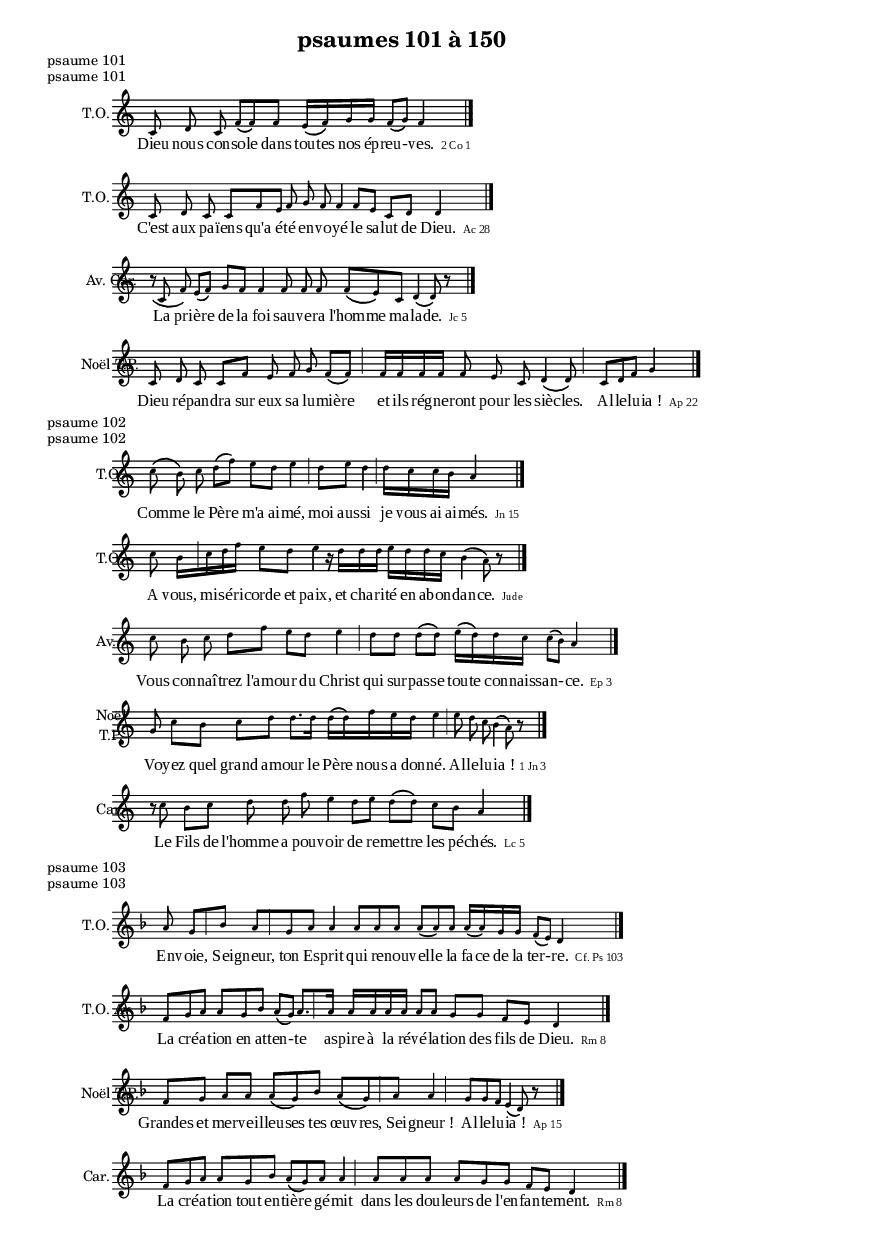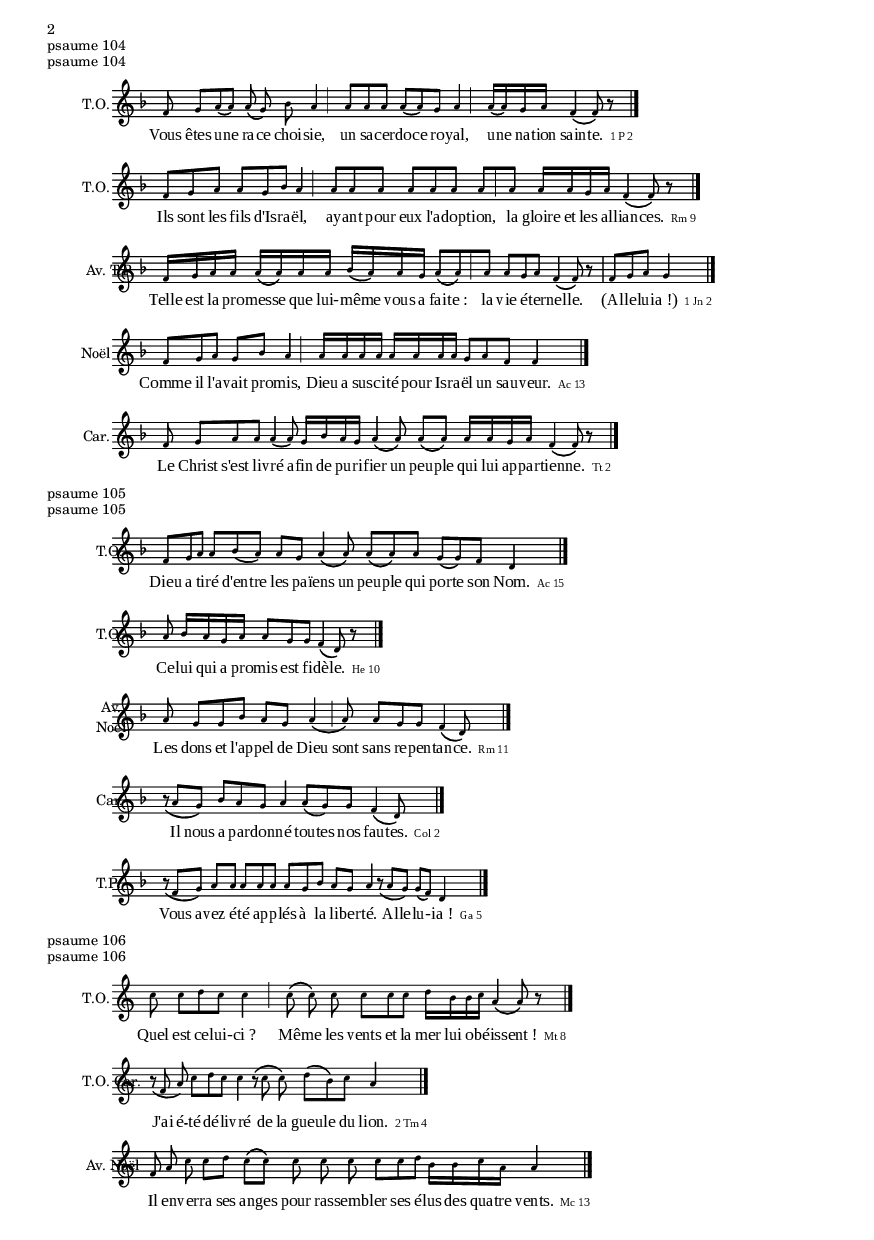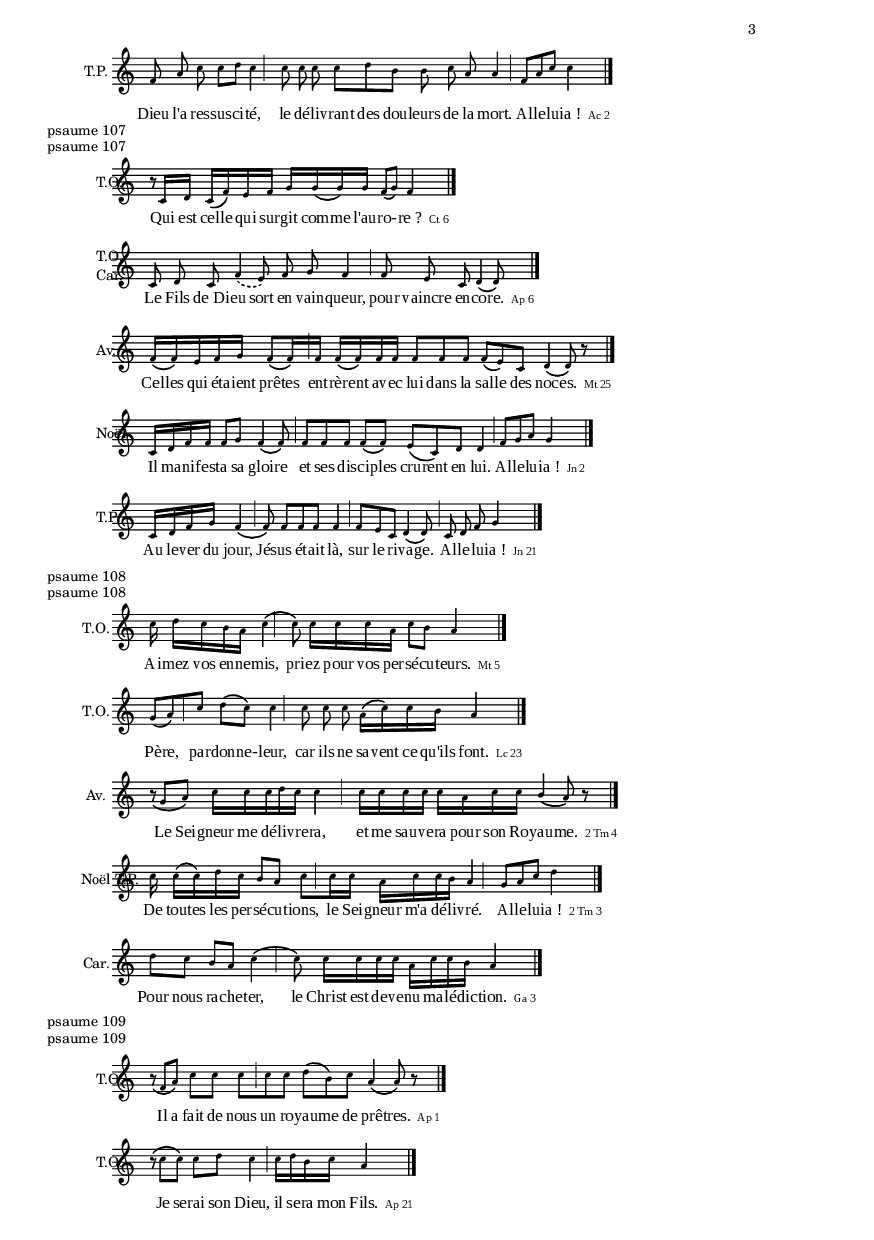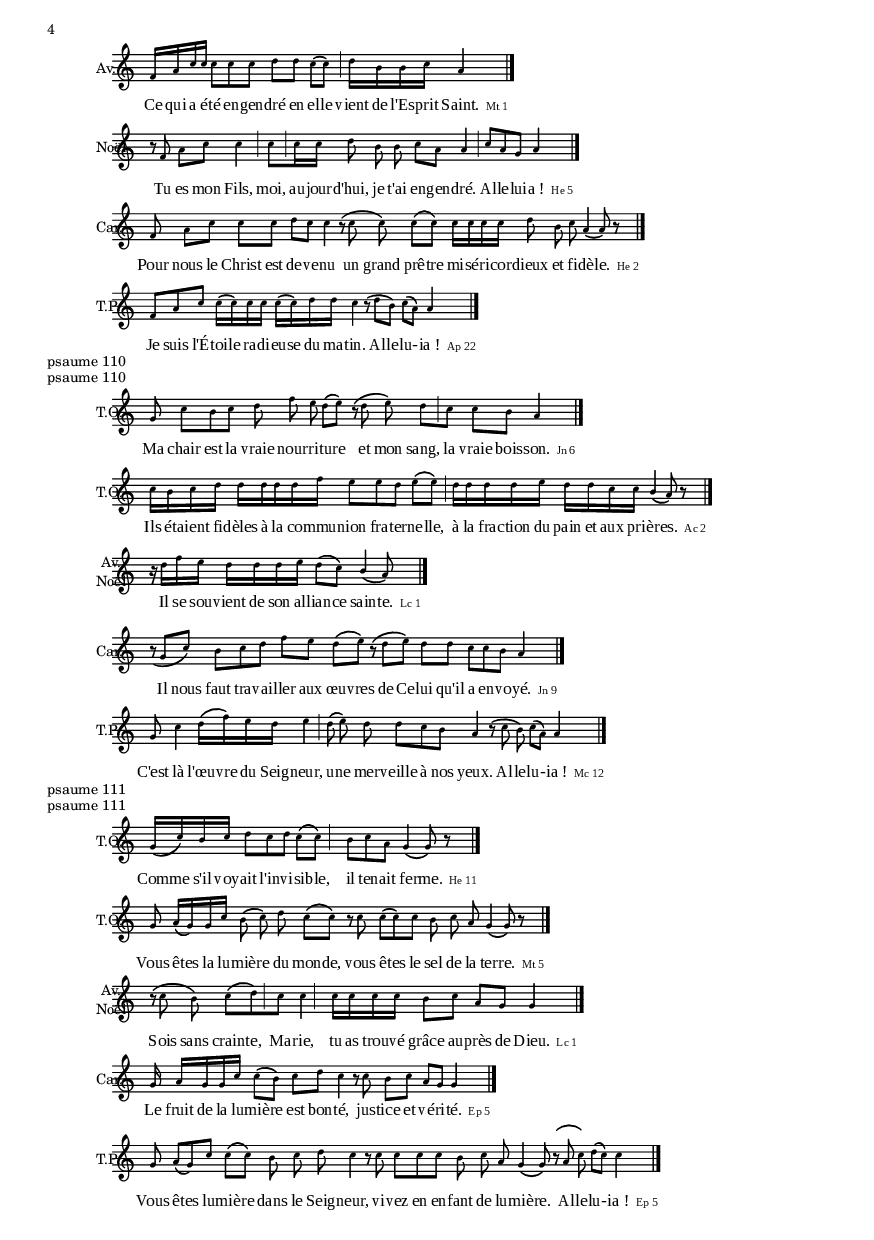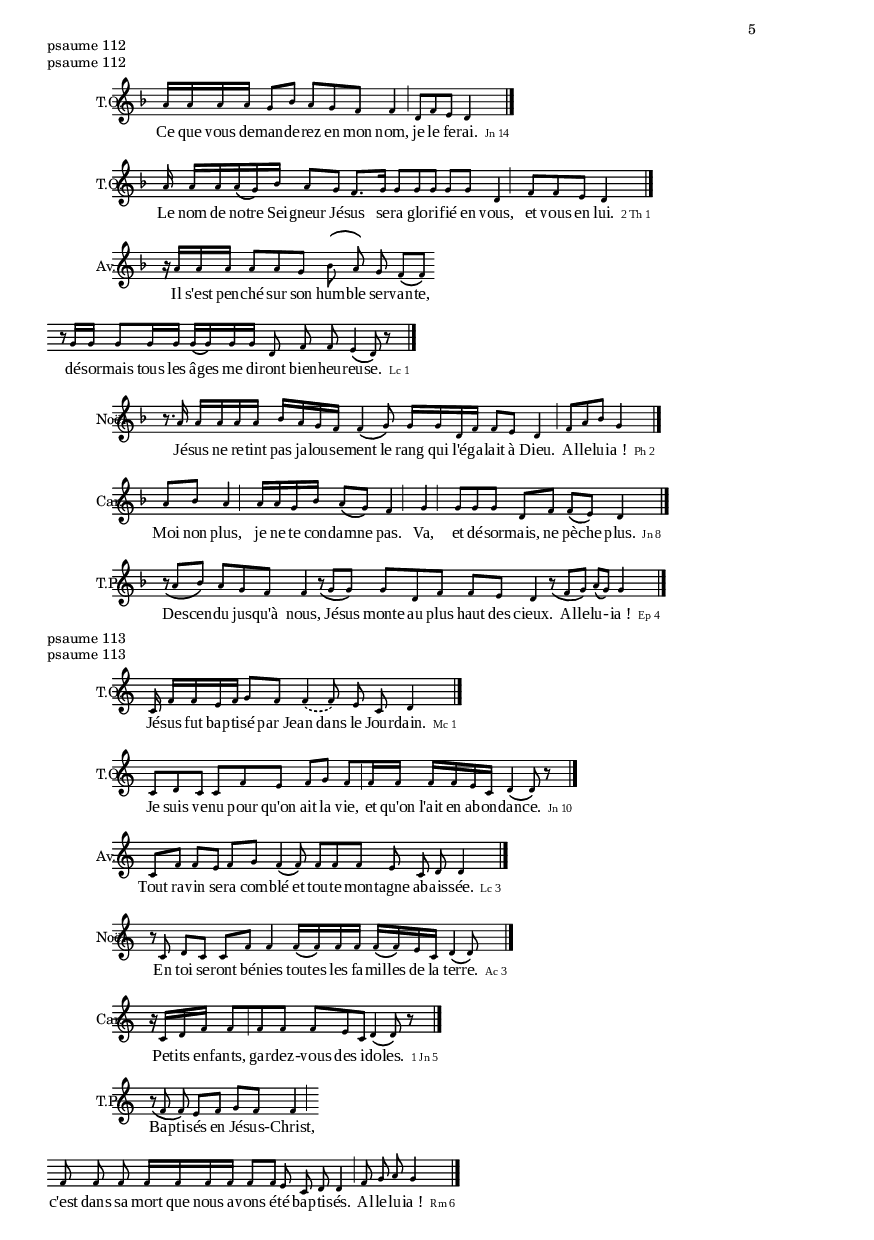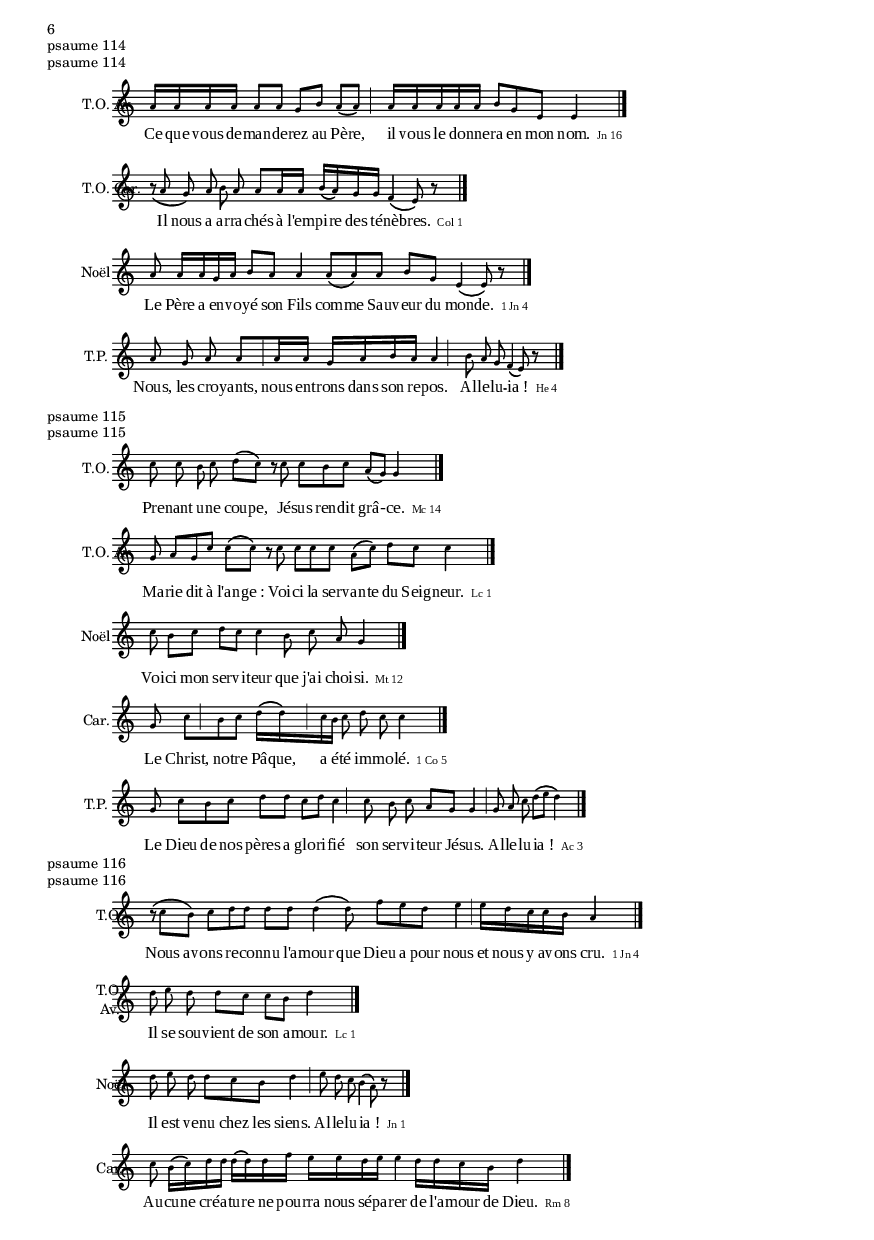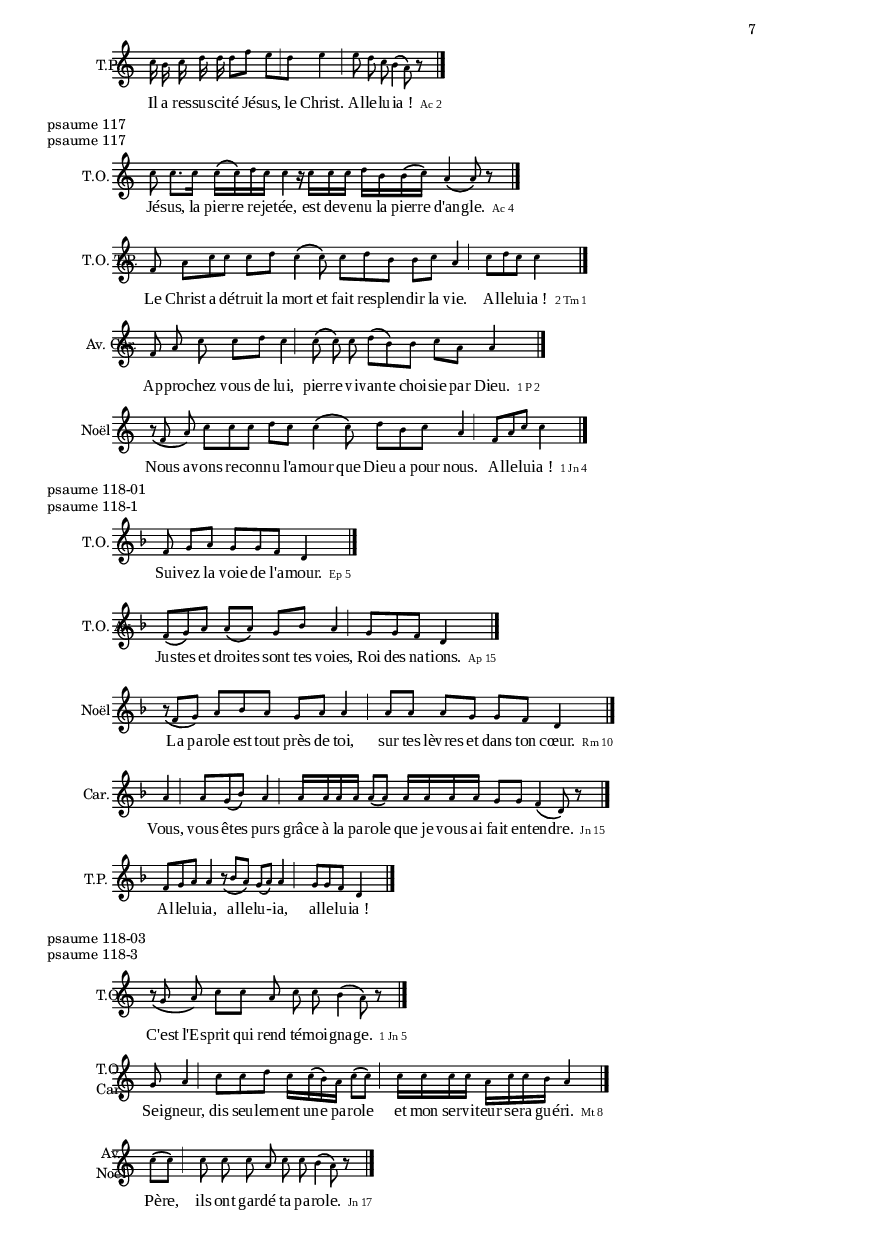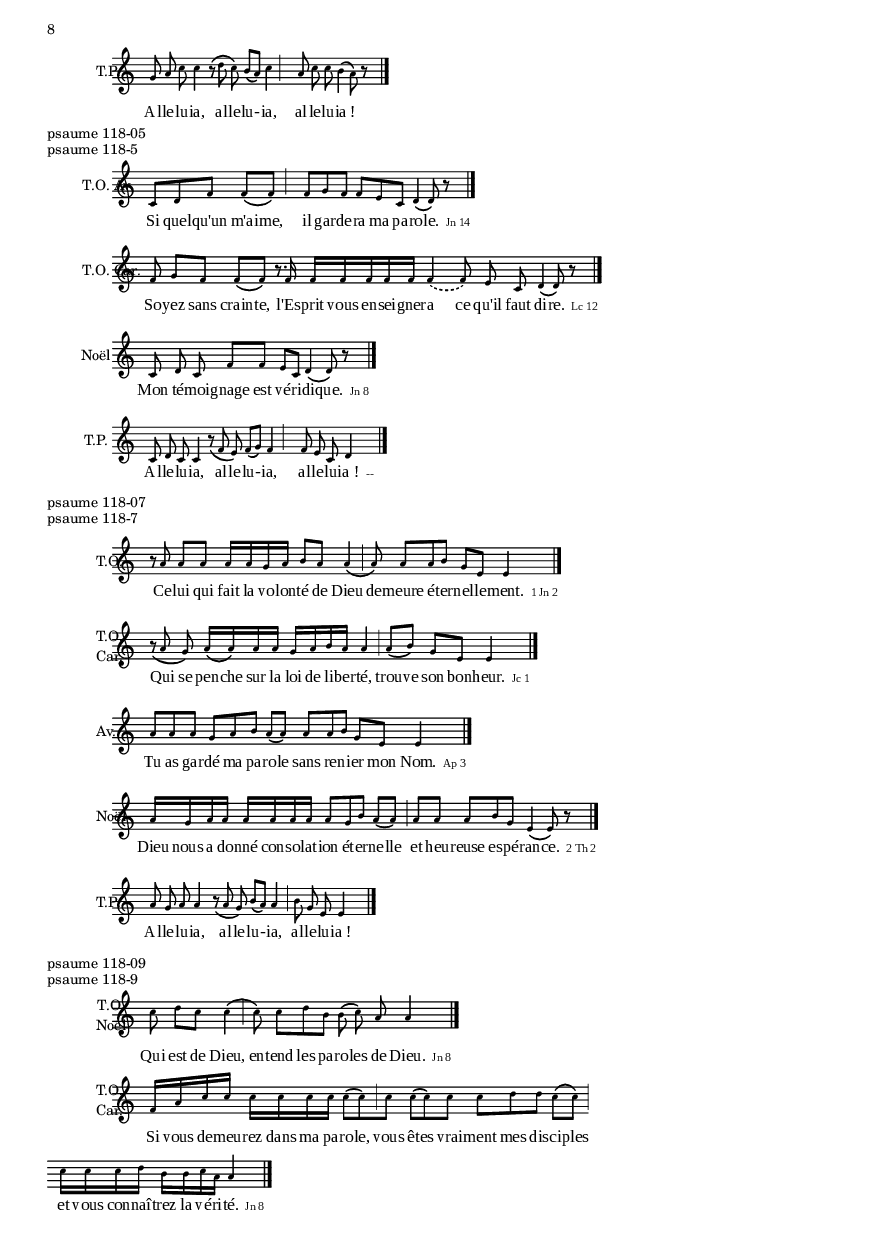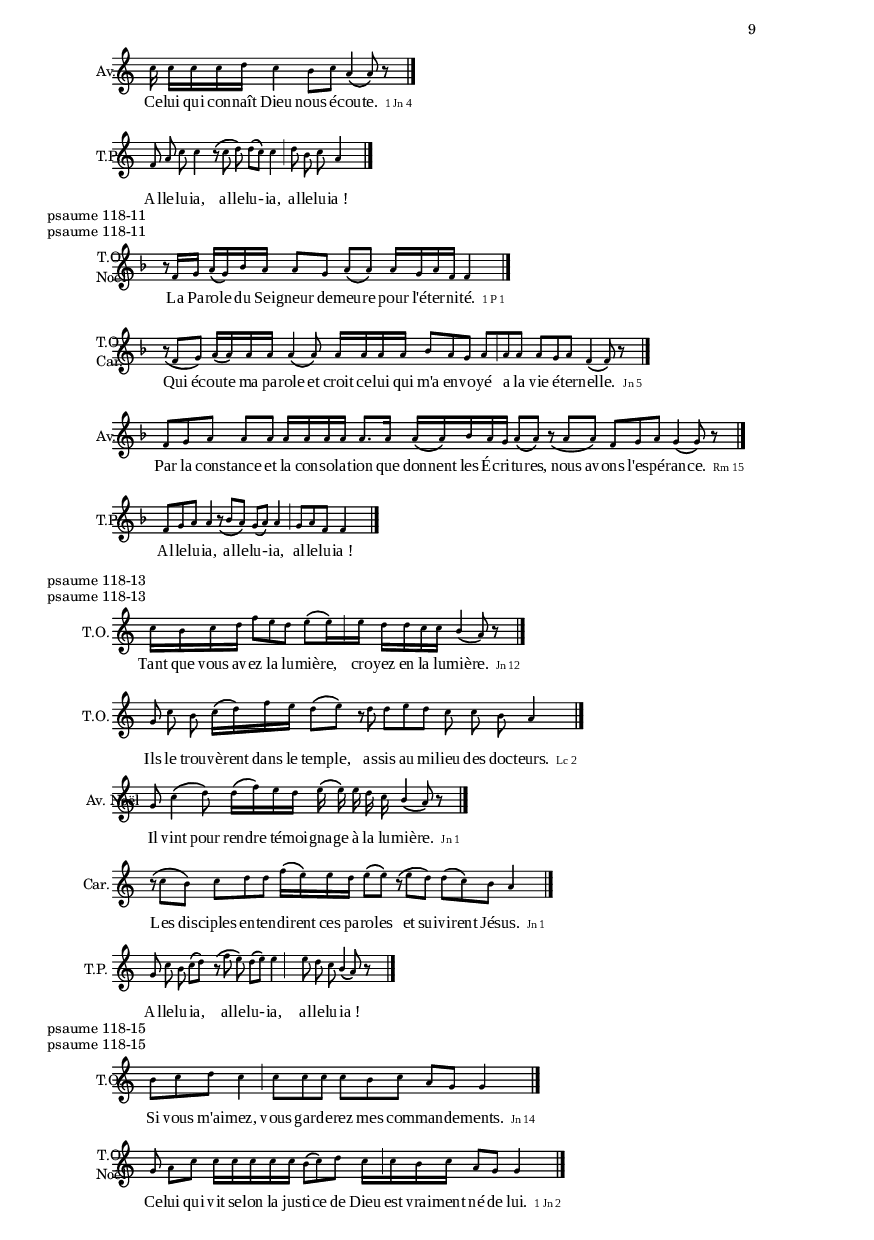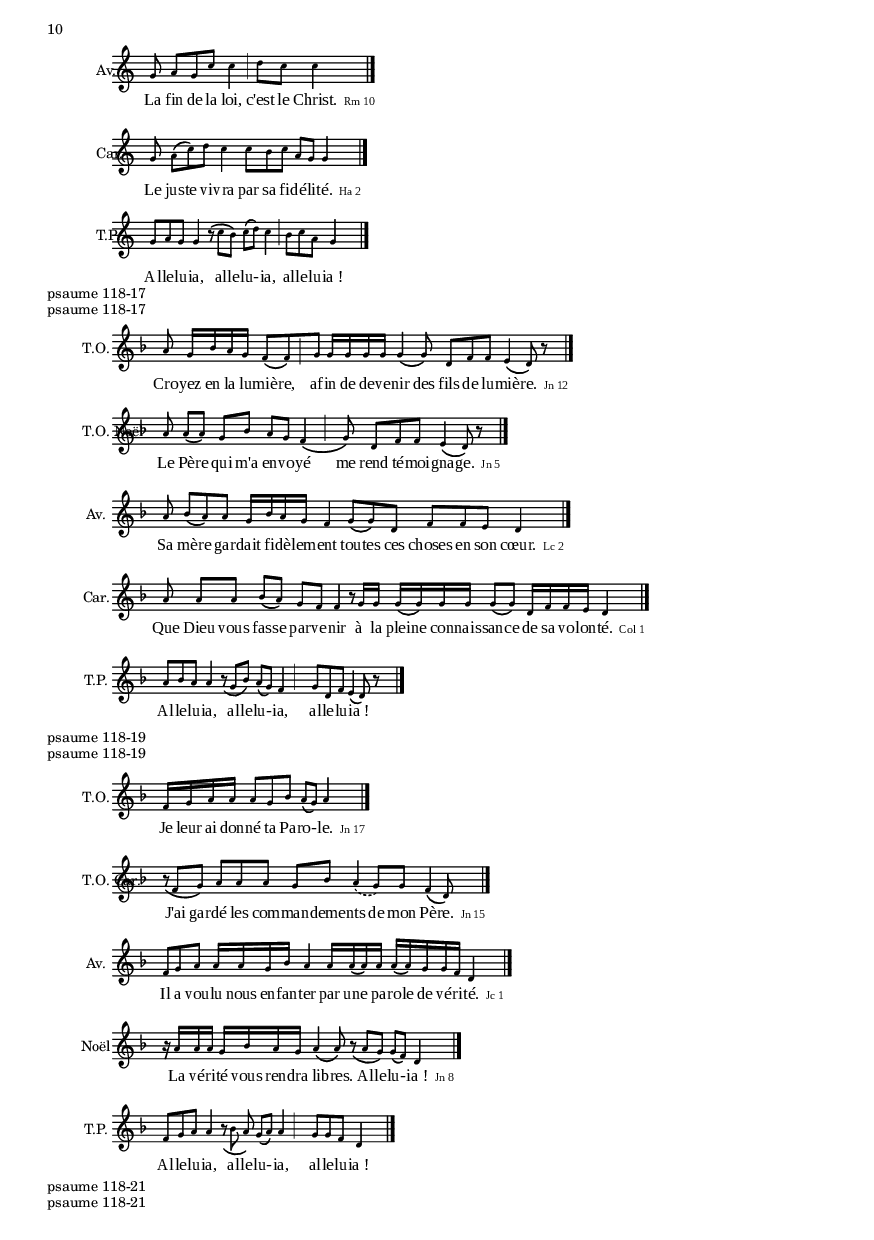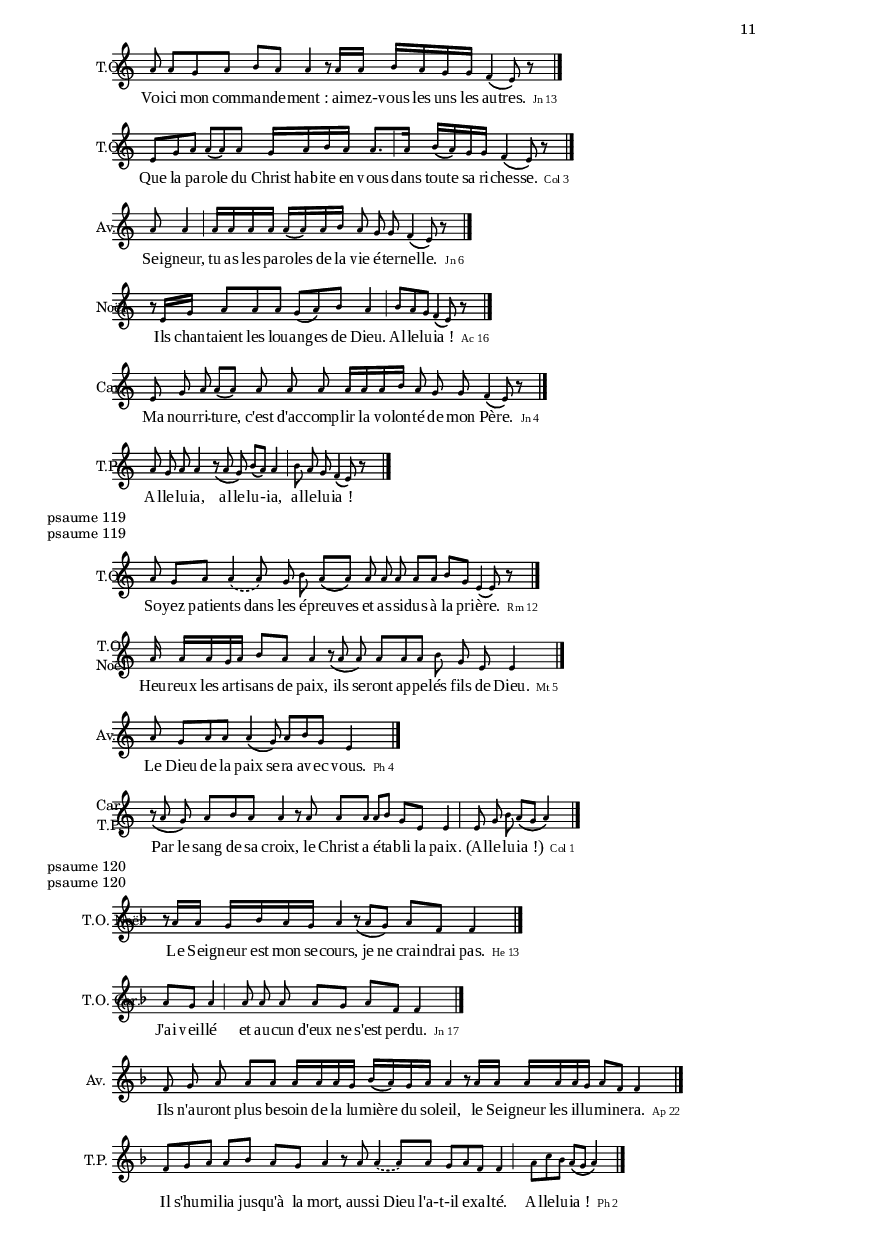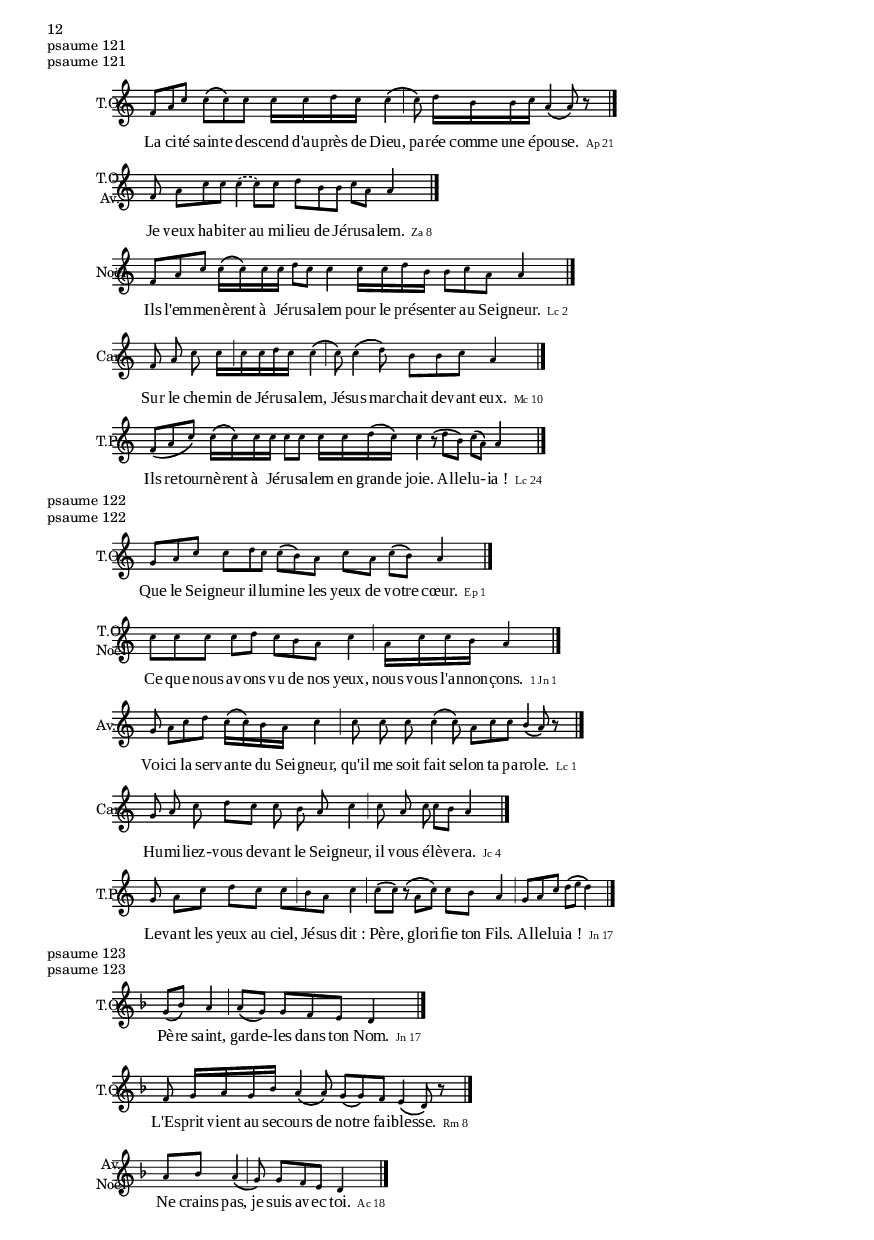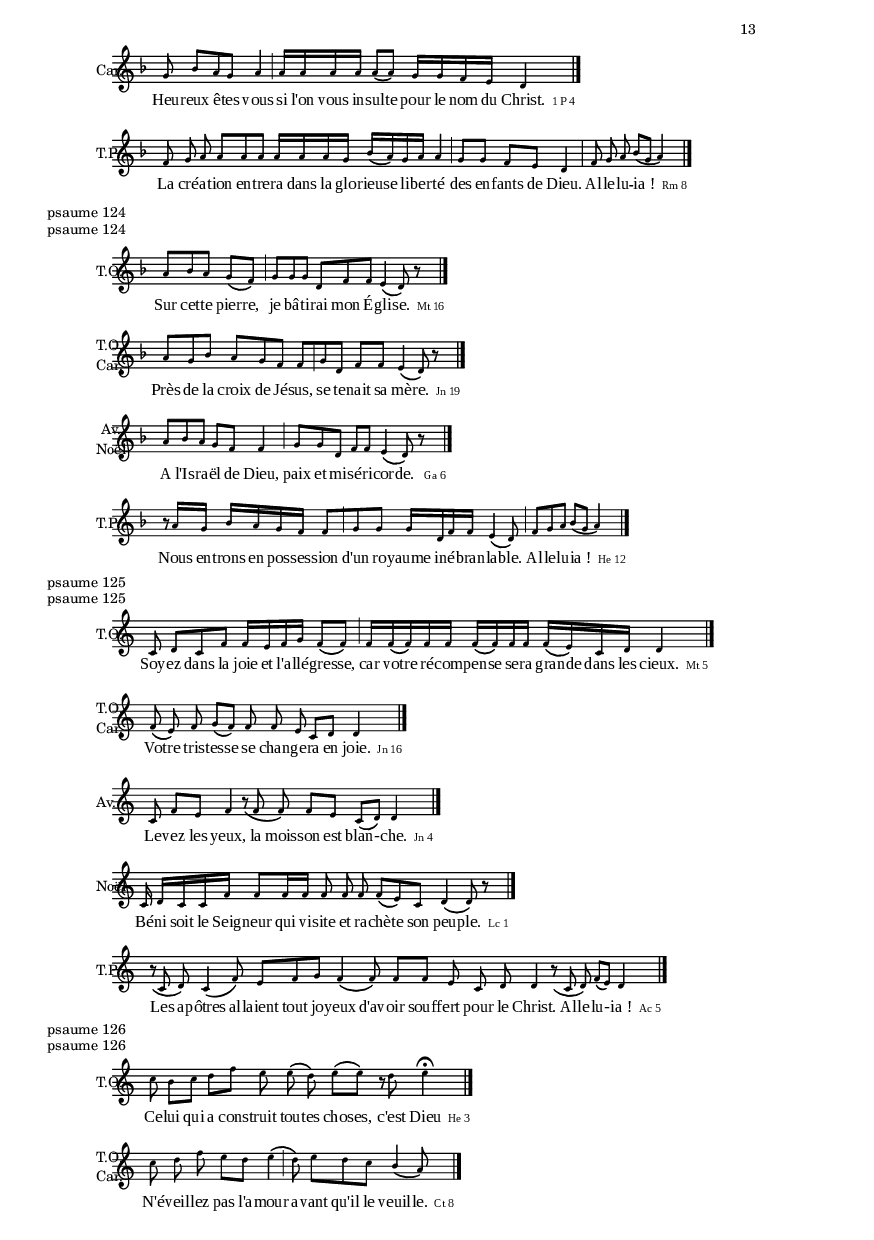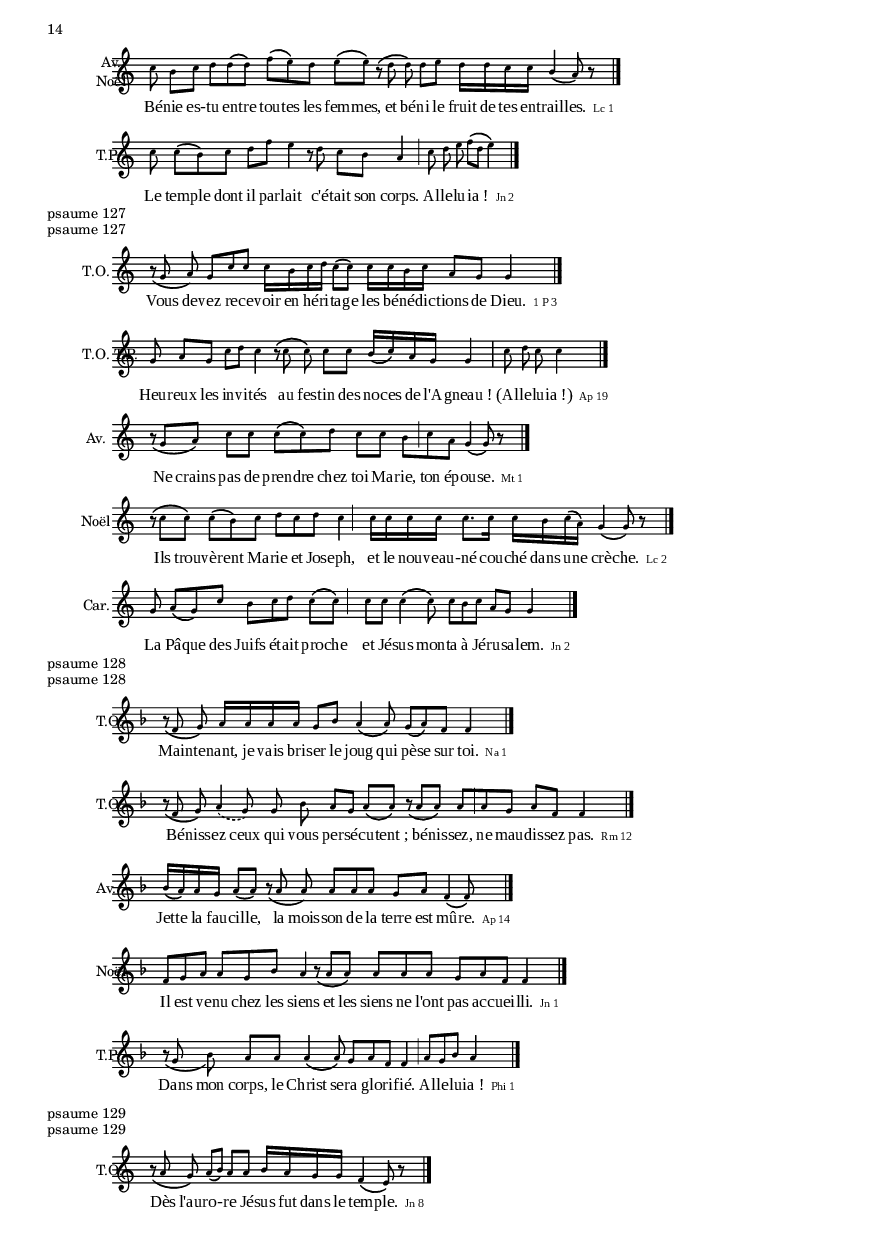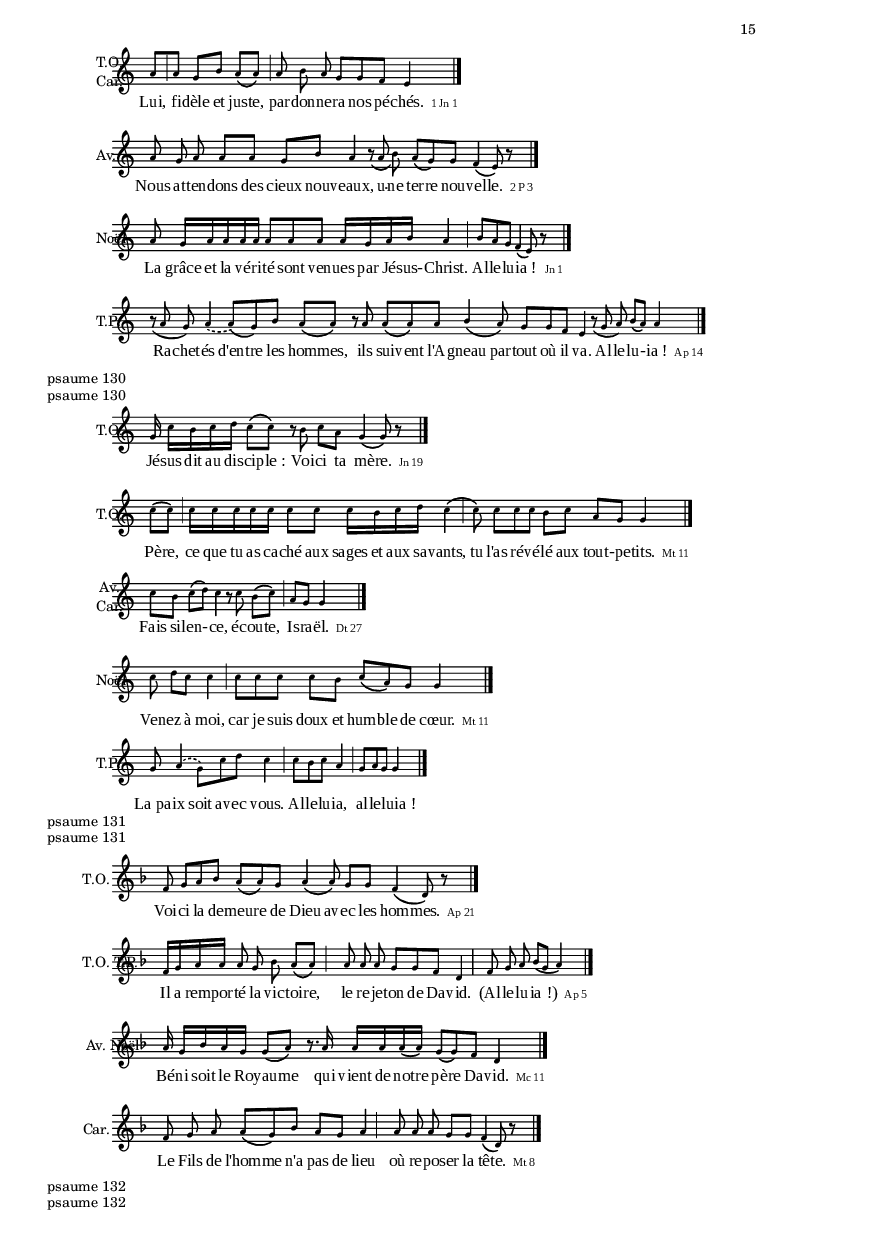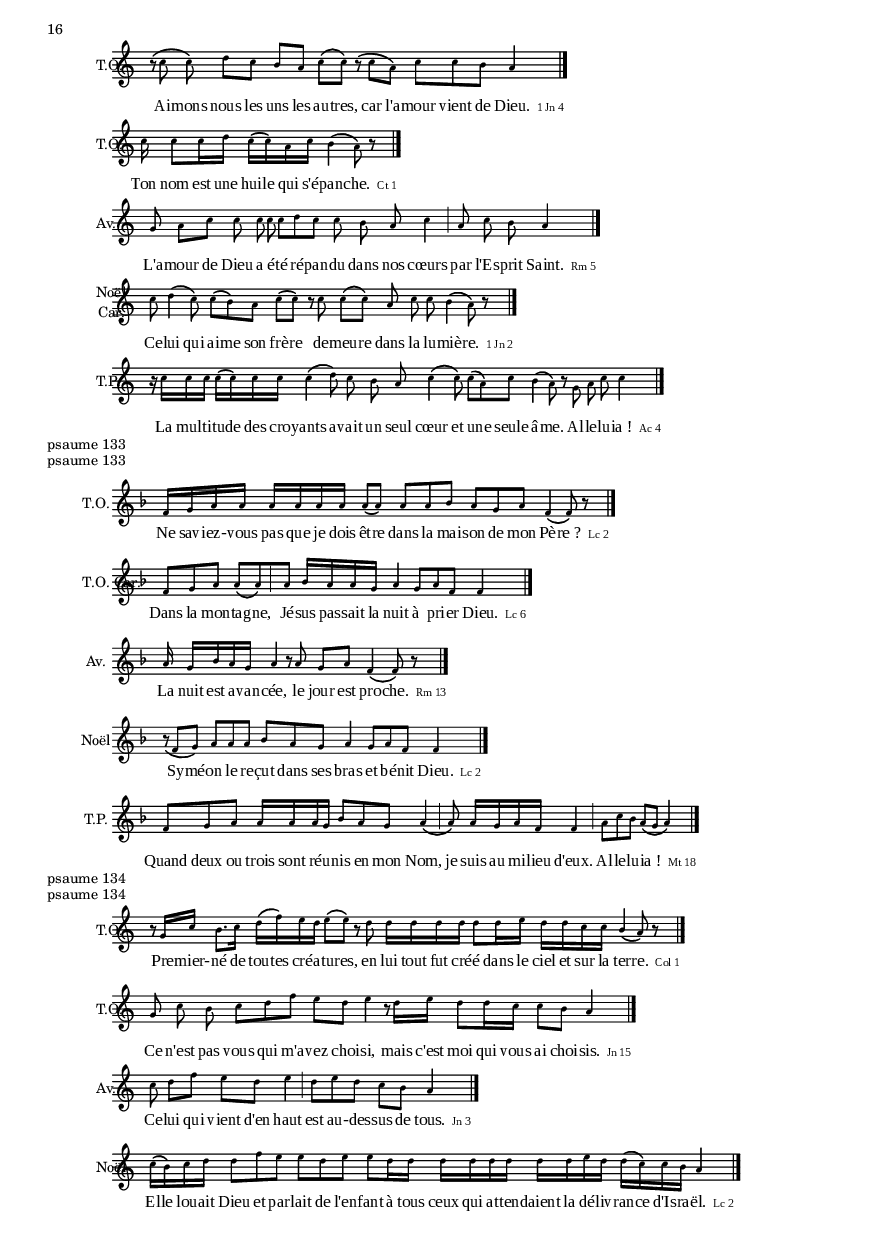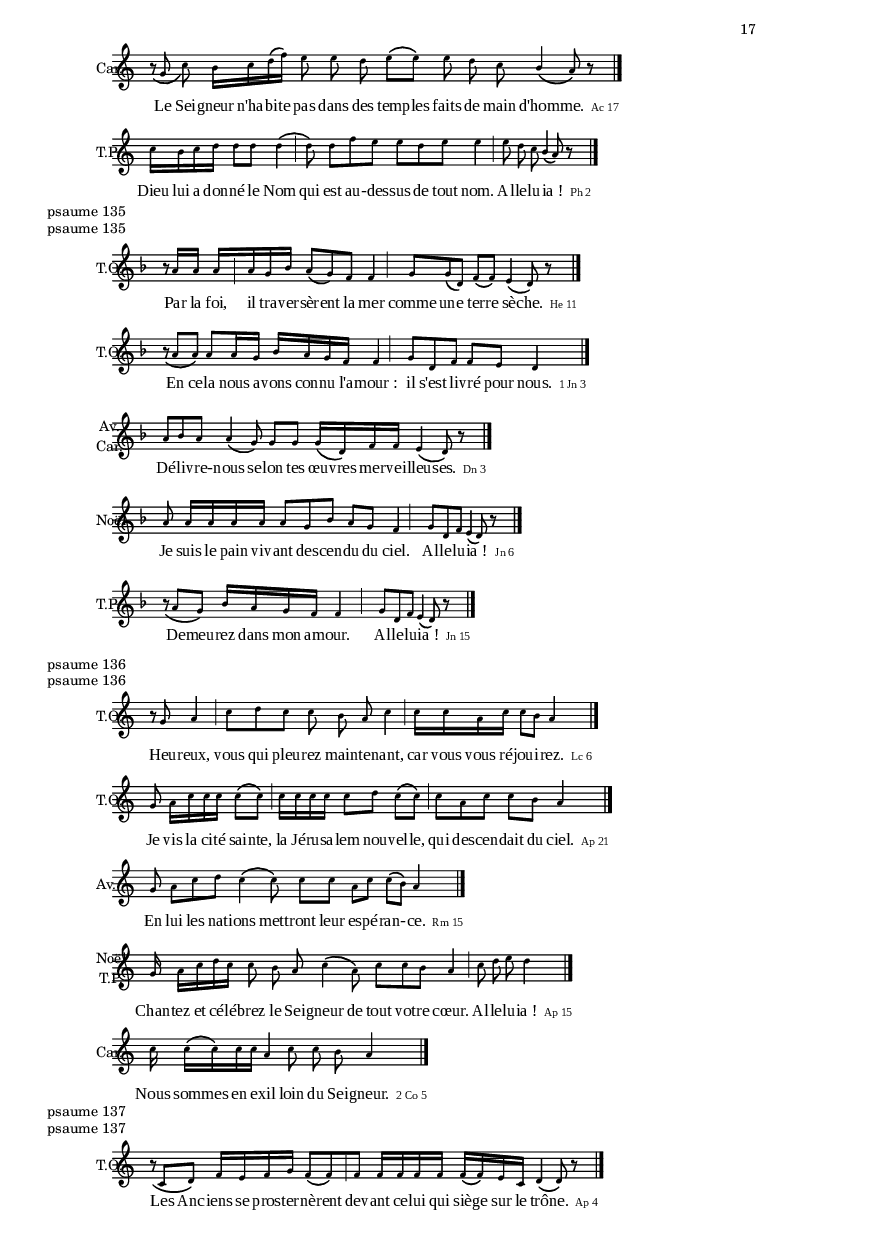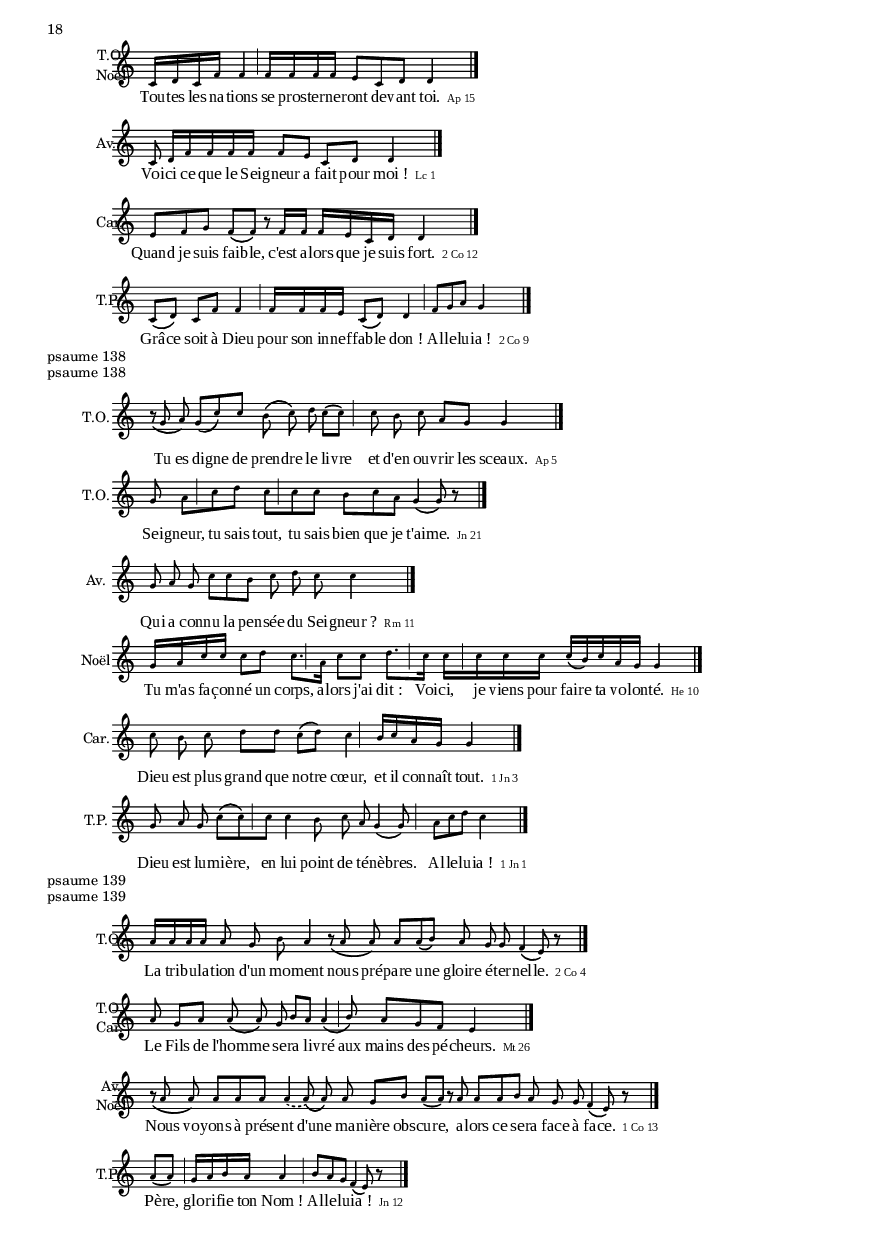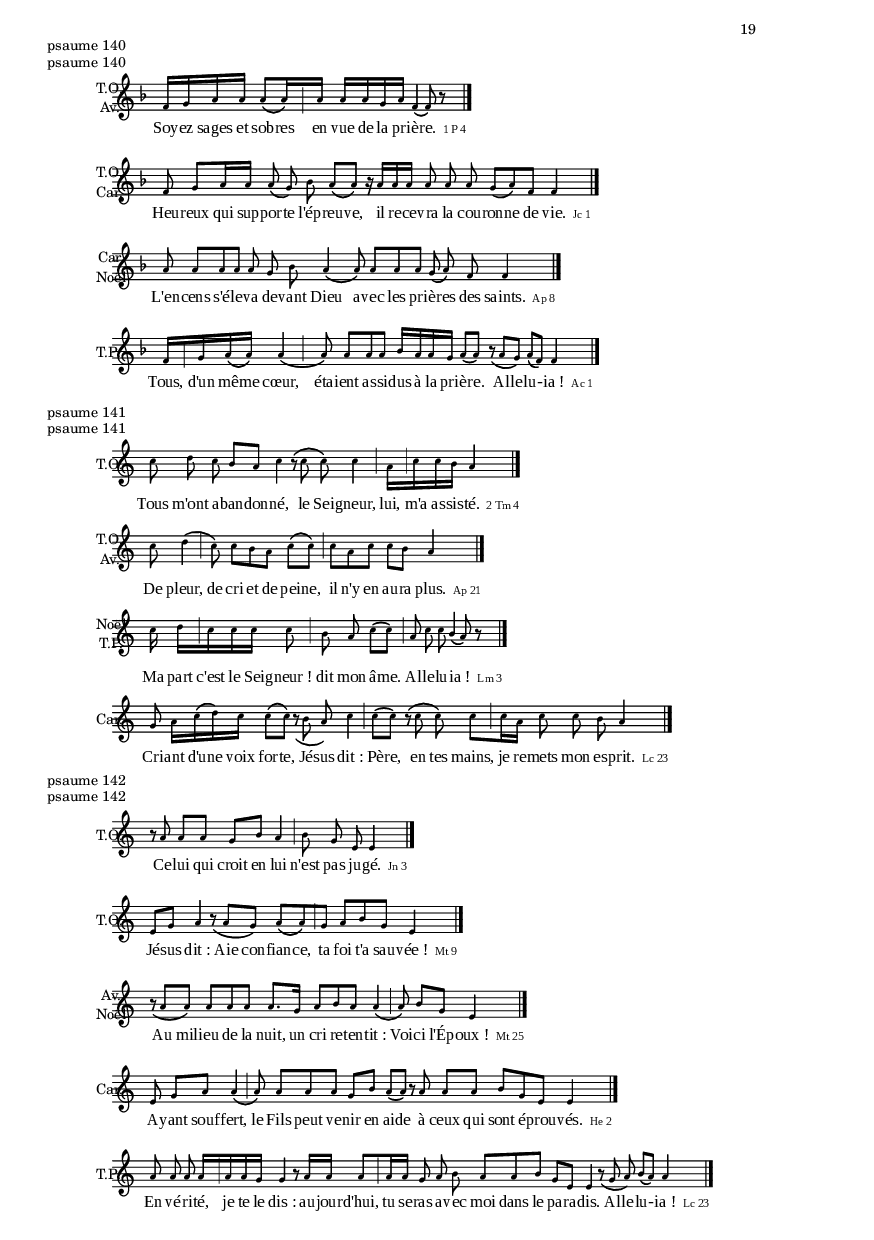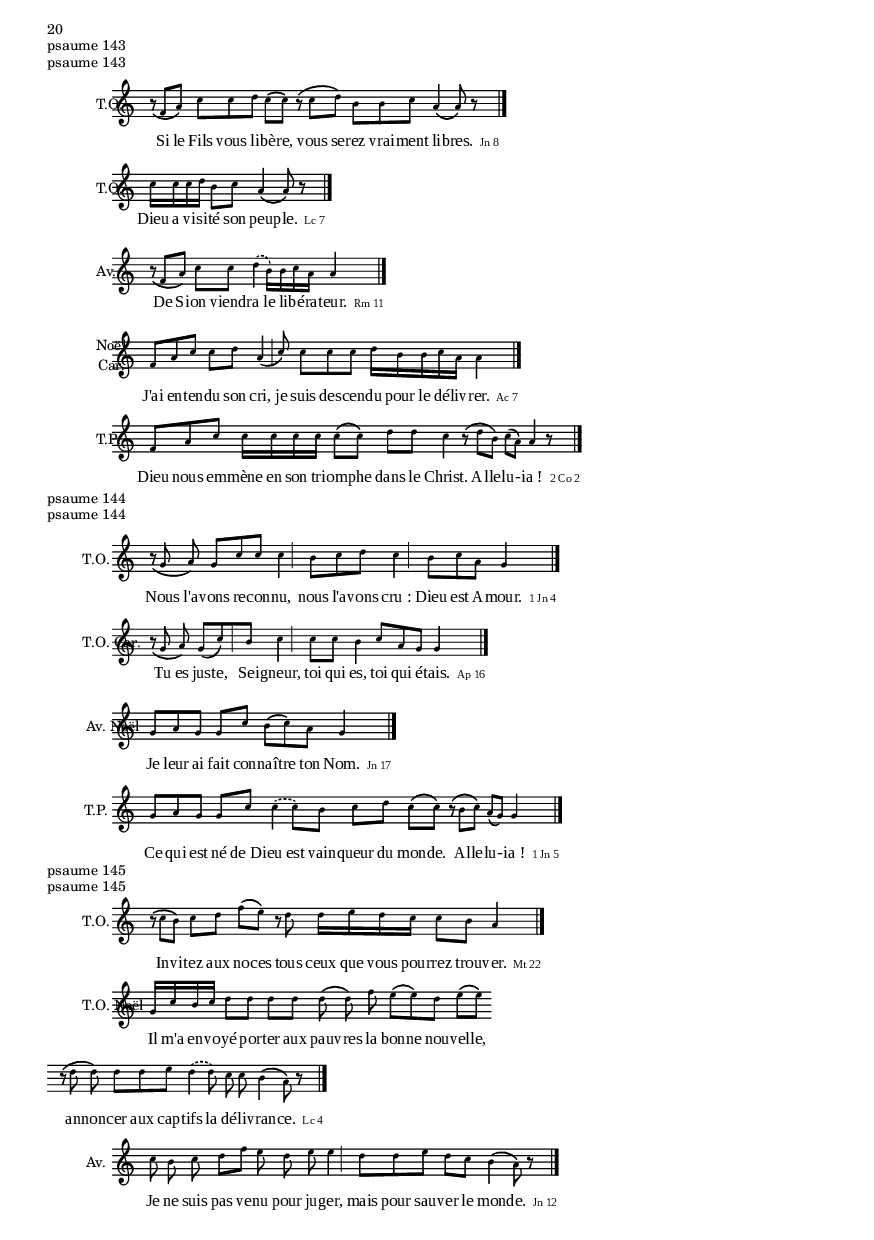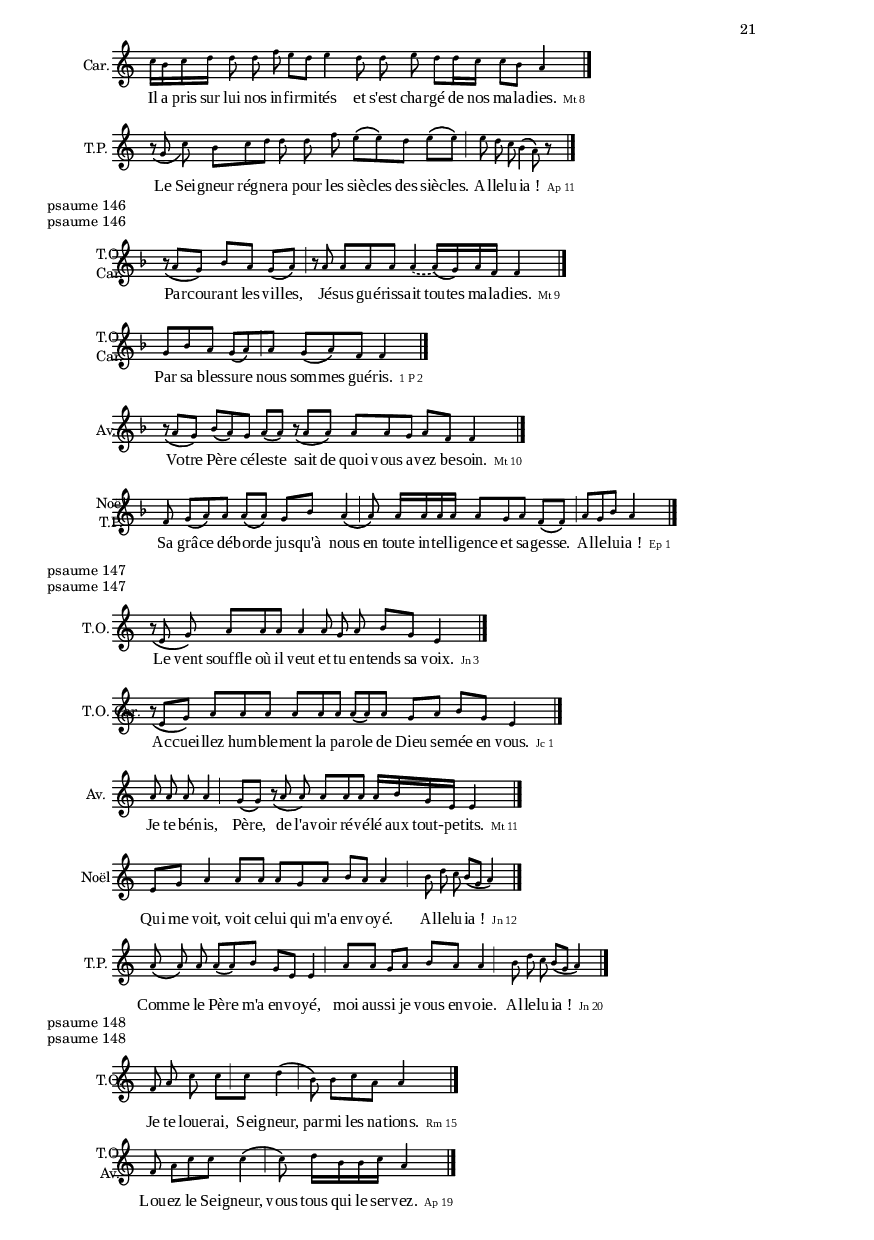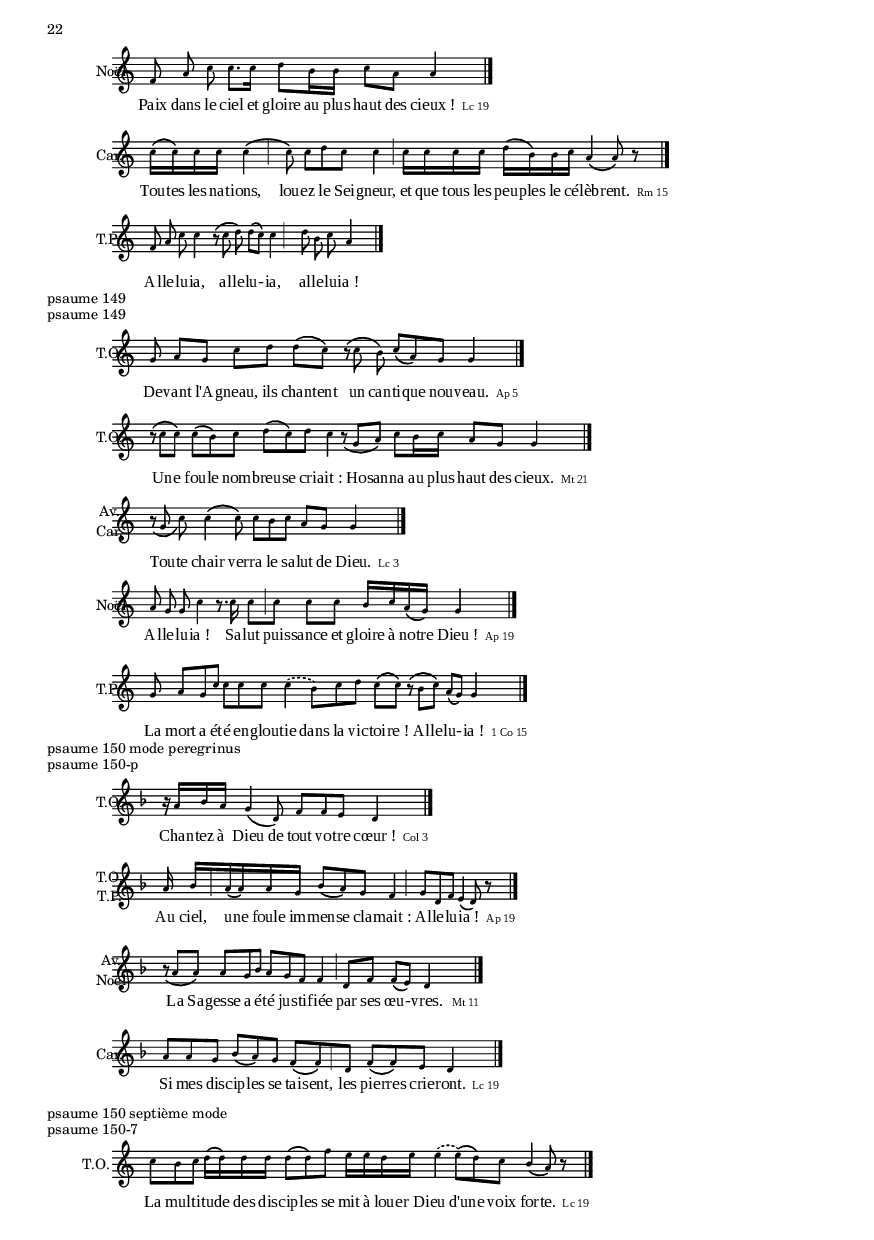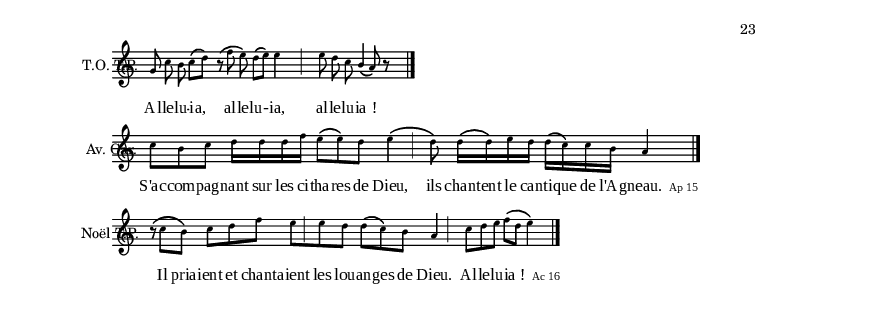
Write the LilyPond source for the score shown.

\version "2.12.0"
\include "definitions.ly"

#(ly:set-option 'point-and-click #f)
\paper {

	print-page-number = ##t
	
}

\header { title = \markup { psaumes 101 à 150 }}

\markup { psaume 101 }
﻿\version "2.10.0"
 \include "definitions.ly"
 \markup {psaume 101 }




\relative d' { 
	\new Staff {
		\cadenzaOn
		\set Staff.instrumentName = \markup{ \center-align { T.O. } }
		\times 2/3 { c8 d c }
		\times 2/3 { f[\( f\) f] }
		e16[\( f\) g g] 
		f8[\( g\)]
		f4
		\endBar
	}

	\addlyrics {
		Dieu nous con -- so -- le dans tou -- tes nos ép -- reu -- - -- ves.
		\markup { \citation #"2 Co 1" } 
	}
}

\relative d' { 
	\new Staff {
		\cadenzaOn
		\set Staff.instrumentName = \markup{ \center-align { T.O. } }
		\times 2/3 { c8 d c }
		\times 2/3 { c[ f e] }
		\times 2/3 { f g f }
		f4
		f8[ e]
		c[ d]
		d4
		\endBar
	}

	\addlyrics {
		C'est aux pa -- ïens qu'a é -- té en -- vo -- yé le sa -- lut de Dieu.
		\markup { \citation #"Ac 28" } 
	}
}

\relative d' { 
	\new Staff {
		\cadenzaOn
		\set Staff.instrumentName = \markup{ \center-align { Av. Car. } }
		\times 2/3 { r8_\( c f\) }
		e[\( f\)]
		g[ f]
		f4
		\times 2/3 { f8 f f }
		\times 2/3 { f[\( e\) c] }
		d4\( d8\) r
		\endBar
	}

	\addlyrics {
		La pri -- è -- re de la foi sau -- ve -- ra l'hom -- me ma -- la -- de.
		\markup { \citation #"Jc 5" } 
	}
}


\relative d' { 
	\new Staff {
		\cadenzaOn
		\set Staff.instrumentName = \markup{ \center-align { Noël T.P. } }
		\times 2/3 { c8 d c }
		c[ f]
		\times 2/3 { e f g }
		f[\( f\)]
		\cesure \pespace
		f16[ f f f]
		\times 2/3 { f8 e c }
		\times 2/3 { d4\( d8\) }
		\cesure \pespace
		\times 2/3 { c[ d f] }
		g4
		\endBar
	}

	\addlyrics {
		Dieu ré -- pan -- dra sur eux sa lu -- miè -- re et ils rég -- ne -- ront pour les siè -- cles. " Al" -- le -- lu -- "ia !"
		\markup { \citation #"Ap 22" } 
	}
}


\markup { psaume 102 }
﻿\version "2.12.0"
 \include "definitions.ly"
 \markup {psaume  102}



\relative c'' { 
	\new Staff {
		\cadenzaOn
		\set Staff.instrumentName = \markup{ \center-column { T.O. } }
		\times 2/3 { c8\( b\) c }
		d[\( f\)]
		e[ d]
		e4
		\cesure
		d8[ e]
		d4
		\cesure
		d16[ c c b]
		a4
		\endBar
	}	\addlyrics {
		Com -- me le Pè -- re m'a ai -- mé, moi aus -- si je vous ai ai -- més.
		\markup { \citation #"Jn 15"}
	}
}
\relative c'' { 
	\new Staff {
		\cadenzaOn
		\set Staff.instrumentName = \markup{ \center-column { T.O. } }
		c8
		b16[\cesure c d f]
		e8[ d] e4
		r16 d[ d d]
		e16[ d d c]
		\stemDown b4\( a8\) r8		
		\endBar
	}	\addlyrics {
		A vous, mi -- sé -- ri -- corde et paix, et cha -- ri -- té en ab -- on -- dan -- ce.
		\markup { \citation #"Jude"}
	}
}

\relative c'' { 
	\new Staff {
		\cadenzaOn
		\set Staff.instrumentName = \markup{ \center-column { Av. } }
		\times 2/3 { c8 b c }
		d[ f]
		e[ d]
		e4
		\cesure
		d8[ d]
		d[\( d\)]
		e16[\( d\) d c]
		c8[\( b\)]
		a4
		\endBar
	}	\addlyrics {
		Vous con -- naî -- trez l'amo -- ur du Christ qui sur -- pas -- se tou -- te con -- naiss -- an -- - -- ce. 
		\markup { \citation #"Ep 3"}
	}
}
\relative c'' { 
	\new Staff {
		\cadenzaOn
		\set Staff.instrumentName = \markup{ \center-column { Noël T.P. } }
		g8
		c[ b]
		c[ d]
		d8.[ d16]  \times 2/5 {d16[\( d\) f e d]} 
		e4
		\cesure
		\times 2/3 { e8 d c }
		\stemDown b4\( a8\) r
		\endBar
	}	\addlyrics {
		Vo -- yez quel grand am -- our le Pè -- re nous a don -- né. Al -- le -- lu -- "ia !" -- _
		\markup { \citation #"1 Jn 3"}
	}
}
\relative c'' { 
	\new Staff {
		\cadenzaOn
		\set Staff.instrumentName = \markup{ \center-column { Car. } }
		r8 c
		b[ c]
		\times 2/3 { d d f }
		e4
		d8[ e]
		d[\( d\)]
		c[ b]
		a4
		\endBar
	}	\addlyrics {
		Le Fils de l'homme a pou -- voir de re -- met -- tre les pé -- chés.
		\markup { \citation #"Lc 5"}
	}
}


\markup { psaume 103 }
﻿\version "2.10.0"
 \include "definitions.ly"
 \markup {psaume 103 }


\relative a' { 
	\new Staff {
		\cadenzaOn
		\key f \major
		\set Staff.instrumentName = \markup{ \center-align { T.O. } }
		
		a8 g[ \cesure\pespace  bes] \times 2/3 { a[
		\cesure\pespace  g a] } a4 \times 2/3 {a8[ a a]} \times 2/3 { a[\( a\) a] } a16[\( a\) g g] f8[\( e\)] d4 

		
		
		\endBar
	}

	\addlyrics {
		En -- voie, Sei -- gneur, ton Es -- prit qui re -- nou -- vel -- le la fa -- ce de la ter -- - -- re.
 		\markup { \citation #"Cf. Ps 103" } }
	
	
}

\relative a' { 
	\new Staff {
		\cadenzaOn
		\key f \major
		\set Staff.instrumentName = \markup{ \center-align { T.O. Av. } }
		
		\times 2/3 {f8[ g a]} \times 2/3 { a[ g bes] } a[\( g\)] a8.[
		\cesure  \pespace a16] a[ a a a] a8[ a] g[ g] f[ e] d4

		
		
		\endBar
	}

	\addlyrics {
		La cré -- a -- tion en at -- ten -- - -- te as -- pire à  la ré -- vé -- la -- tion des fils de Dieu.
 		\markup { \citation #"Rm 8" } }
	
	
}

\relative a' { 
	\new Staff {
		\cadenzaOn
		\key f \major
		\set Staff.instrumentName = \markup{ \center-align { Noël T.P. } }
		
		f8[ g] a[ a] \times 2/3 { a[\( g\) bes] } \times 2/3 { a[\( g\) \cesure \pespace a] } a4
		\cesure\pespace  \times 2/3 { g8[ g  f] } e4\( d8\) r

		
		
		\endBar
	}

	\addlyrics {
		Grandes et mer -- vei -- lleu -- ses tes œu -- vres, Sei -- "gneur !" " Al" -- le -- lu -- "ia !" _
 		\markup { \citation #"Ap 15" } }
	
	
}

\relative a' { 
	\new Staff {
		\cadenzaOn
		\key f \major
		\set Staff.instrumentName = \markup{ \center-align { Car. } }
		
		\times 2/3 {f8[ g a]} \times 2/3 { a[ g bes] } \times 2/3 { a[\( g\) a] } a4 
		\cesure \pespace \times 2/3 {a8[ a a]} \times 2/3 { a[ g  g] } f[ e] d4

		
		
		\endBar
	}

	\addlyrics {
		La cré -- a -- tion tout en -- tiè -- re gé -- mit dans les dou -- leurs de l'en -- fan -- te -- ment.
 		\markup { \citation #"Rm 8" } }
	
	
}


\markup { psaume 104 }
﻿\version "2.10.0"
 \include "definitions.ly"
 \markup {psaume 104 }


\relative a' { 
	\new Staff {
		\cadenzaOn 		\key f \major
		\set Staff.instrumentName = \markup{ \center-align { T.O. } }
		f8
		\times 2/3 { g[ a\( a\)] }
		\times 2/3 { a\( g\) bes }
		a4
		\cesure \pespace
		\times 2/3 { a8[ a a] }
		\times 2/3 { a8[\( a\) g] }
		a4\cesure	\pespace 
		a16[\( a\) g a]
		f4\( f8\) r
		\endBar
	}	\addlyrics {
		Vous êtes u -- ne ra -- ce choi -- sie, un sa -- cer -- do -- ce ro -- yal, u -- ne na -- tion sain -- te.
		\markup { \citation #"1 P 2"}
	}
}
\relative a' { 
	\new Staff {
		\cadenzaOn 		\key f \major
		\set Staff.instrumentName = \markup{ \center-align { T.O. } }
		\times 2/3 { f8[ g a] }
		\times 2/3 { a8[ g bes] }
		a4 \cesure \pespace a8[ a a]
		\times 2/3 { a8[ a a] }
		a8[\cesure \pespace a]
		a16[ a g a]
		f4\( f8\) r8		
		\endBar
	}	\addlyrics {
		Ils sont les fils d'Is -- ra -- ël, ay -- ant pour eux l'a -- dop -- tion, la gloire et les al -- lian -- ces.
		\markup { \citation #"Rm 9"}
	}
}

\relative a' { 
	\new Staff {
		\cadenzaOn 		\key f \major
		\set Staff.instrumentName = \markup{ \center-align { Av. T.P. } }
		f16[ g a a]
		a16[\( a\) a a]
		bes16[\( a\) a g]
		\times 2/3 { a8[\( a\) \cesure \pespace a] }
		\times 2/3 { a8[ g a] }
		f4\( f8\) r8
		\barre
		\times 2/3 {f8[ g a]} g4
		\endBar
	}	\addlyrics {
		Telle est la pro -- mes -- se que lui- -- mê -- me vous a fai -- "te :" la vie é -- ter -- nel -- le. "(Al" -- le -- lui -- "a !)"
		\markup { \citation #"1 Jn 2"}
	}
}
\relative a' { 
	\new Staff {
		\cadenzaOn 		\key f \major
		\set Staff.instrumentName = \markup{ \center-align { Noël } }
		\times 2/3 {f8[ g a]} g[ bes] a4 \cesure \pespace
		a16[ a a a]
		a16[ a a a]
		\times 2/3 { g8[ a f] }
		f4
		\endBar
	}	\addlyrics {
		Comme il l'a -- vait pro -- mis, Dieu a sus -- ci -- té pour Is -- ra -- ël un sau -- veur.
		\markup { \citation #"Ac 13"}
	}
}

\relative a' { 
	\new Staff {
		\cadenzaOn 		\key f \major
		\set Staff.instrumentName = \markup{ \center-align { Car. } }
		f8
		\times 2/3 { g[ a a] }
		\times 2/3 { a4\( \pespace a8\) }
		g16[bes a g]
		\times 2/3 { a4\( \pespace a8\) }
		a[\( a\)]
		a16[ a g a]
		f4\( f8\) r
		\endBar
	}	\addlyrics {
		Le Christ s'est li -- vré a -- fin de pu -- ri -- fier un peu -- ple qui lui ap -- par -- tien -- ne.
		\markup { \citation #"Tt 2"}
	}
}

\markup { psaume 105 }
﻿\version "2.12.0"
 \include "definitions.ly"
 \markup {psaume 105 }


\relative a' { 
	\new Staff {
		\cadenzaOn
		\key f \major
		\set Staff.instrumentName = \markup{ \center-column { T.O. } }
		
		\times 2/3 {f8[ g a]} \times 2/3 { a[ bes\(  a\)] } a[ g] \times 2/3 { a4\(  a8\) } \times 2/3 { a[\( a\) a] } \times 2/3 { g[\( g\) f] } d4 

		
		
		\endBar
	}

	\addlyrics {
		Dieu a ti -- ré d'en -- tre les pa -- ïens un peu -- ple qui por -- te son Nom.
 		\markup { \citation #"Ac 15" } }
	
	
}

\relative a' { 
	\new Staff {
		\cadenzaOn
		\key f \major
		\set Staff.instrumentName = \markup{ \center-column { T.O. } }
		a8
		bes16[ a g a]
		\times 2/3 { a8[ g g] }
		f4\( d8\) r8
		\endBar
	}

	\addlyrics {
		Ce -- lui qui a pro -- mis est fi -- dè -- le.
 		\markup { \citation #"He 10" } }
	
	
}
\relative a' { 
	\new Staff {
		\cadenzaOn
		\key f \major
		\set Staff.instrumentName = \markup{ \center-column { Av. Noël } }
		
		a8 \times 2/3 { g[ g bes] } a[ g] \times 2/3 { a4\( 
		\cesure a8\) } \times 2/3 { a[ g g] } \times 2/3 { f4\(  d8\) }

		
		
		\endBar
	}

	\addlyrics {
		Les dons et l'ap -- pel de Dieu sont sans re -- pen -- tan -- ce.
 		\markup { \citation #"Rm 11" } }
	
	
}
\relative a' { 
	\new Staff {
		\cadenzaOn
		\key f \major
		\set Staff.instrumentName = \markup{ \center-column { Car. } }
		
		\times 2/3 { r8_\( a8[ g\)] } \times 2/3 { bes[ a  g] } a4 
		\times 2/3 { a8[\( g\) g] } \times 2/3 { f4\(  d8\) }

		
		
		\endBar
	}

	\addlyrics {
		Il nous a par -- don -- né tou -- tes nos fau -- tes.
 		\markup { \citation #"Col 2" } }
	
	
}
\relative a' { 
	\new Staff {
		\cadenzaOn
		\key f \major
		\set Staff.instrumentName = \markup{ \center-column { T.P. } }
		
		\times 2/3 { r8_\( f[ g\)] } a[ a] \times 2/3 { a[ a a] } \times 2/3 { a[ g bes] } a[ g] a4 
		
\espall \times 2/3 { r
8_\( a[ g\)] } g[\( f\)] d4

		
		
		\endBar
	}

	\addlyrics {
		Vous a -- vez é -- té ap -- p -- lés à  la li -- ber -- té. Al -- le -- lu -- - -- "ia !"
 		\markup { \citation #"Ga 5" } }
	
	
}


\markup { psaume 106 }
﻿\version "2.10.0"
 \include "definitions.ly"
 \markup {psaume 106 }



\relative a' { 
	\new Staff {
		\cadenzaOn
		\set Staff.instrumentName = \markup{ \center-align { T.O. } }
		c8
		\times 2/3 { c[ d c] }
		c4 \pespace
		\cesure \pespace
		\times 2/3 { c8\( c\) c }
		\times 2/3 { c[ c c] }
		d16[ b b c]
		\times 2/3 { a4\( a8\) } r8
		\endBar
	}
	\addlyrics {
		Quel est ce -- lui- -- "ci ?" Mê -- me les vents et la mer lui o -- bé -- is -- "sent !"
		\markup { \citation #"Mt 8" } 
	}
}
\relative a' { 
	\new Staff {
		\cadenzaOn
		\set Staff.instrumentName = \markup{ \center-align { T.O. Car. } }
		\times 2/3 { r8_\( f a\) }
		\times 2/3 { c[ d c] }
		c4 \pespace
		
		\times 2/3 { r8\( c c\) } 
		\times 2/3 { d[\( b\) c] }
		a4
		\endBar
	}
	\addlyrics {
		J'ai é -- té dé -- li -- vré de la gueu -- le du lion.
		\markup { \citation #"2 Tm 4" } 
	}
}
\relative a' { 
	\new Staff {
		\cadenzaOn
		\set Staff.instrumentName = \markup{ \center-align { Av. Noël } }
		\times 2/3 { f8 a c }
		c[ d]
		c[\( c\)]
		\times 2/3 { c c c }
		\times 2/3 { c[ c d] }
		b16[ b c a]
		a4
		\endBar
	}
	\addlyrics {
		Il en -- ver -- ra ses an -- ges pour ras -- semb -- ler ses é -- lus des qua -- tre vents.
		\markup { \citation #"Mc 13" } 
	}
}

\relative a' { 
	\new Staff {
		\cadenzaOn
		\set Staff.instrumentName = \markup{ \center-align { T.P. } }
		\times 2/3 { f8 a c }
		c[ d]
		c4
		\cesure \pespace
		\times 2/3 { c8 c c }
		\times 2/3 { c[ d b] }
		\times 2/3 { b c a }
		a4 \cesure
		\pespace
\espall
		\times 2/3 { f8[ a c] }
		c4
		\endBar
	}
	\addlyrics {
		Dieu l'a res -- sus -- ci -- té, le dé -- li -- vrant des dou -- leurs de la mort. Al -- le -- lu -- "ia !" 
		\markup { \citation #"Ac 2" } 
	}
}

\markup { psaume 107 }
﻿\version "2.12.0"
 \include "definitions.ly"
 \markup {psaume  107}





\relative d' { 
	\new Staff {
		\cadenzaOn
		\set Staff.instrumentName = \markup{ \center-column { T.O. } }
		r8  c16[ d]
		c16[\( f\) e f]
		g16[ g\( g\) g]
		f8[\( g\)]
		f4		
		\endBar
	}

	\addlyrics {
		Qui est cel -- le qui sur -- git com -- me l'au -- ro -- - -- "re ?"
		\markup { \citation #"Ct 6" } 
	}
}

\relative d' { 
	\new Staff {
		\cadenzaOn
		\set Staff.instrumentName = \markup{ \center-column { T.O. Car. } }
		\times 2/3 { c8 d c }
		\slurDashed
		f4(
		\times 2/3 { e8) f g }
		f4
		\cesure
		\times 2/3 { f8 e c }
		\times 2/3 { d4\( d8\) }
		\endBar
	}

	\addlyrics {
		Le Fils "de Di" -- eu sort en vain -- queur, pour vaincre en -- co -- re.
		\markup { \citation #"Ap 6" } 
	}
}

\relative d' { 
	\new Staff {
		\cadenzaOn
		\set Staff.instrumentName = \markup{ \center-column { Av. } }
		\times 2/5 {f16[\( f\) e f g]}
		f8[\( f16\)\cesure f]
		f16[\( f\) f f]
		\times 2/3 { f8[ f f] }
		\times 2/3 { f8[\( e\) c] }
		d4\( d8\) r8
		
		\endBar
	}

	\addlyrics {
		Cel -- les qui ét -- aient prê -- tes ent -- rèr -- ent av -- ec lui dans la sal -- le des noc -- es.
		\markup { \citation #"Mt 25" } 
	}
}

\relative d' { 
	\new Staff {
		\cadenzaOn
		\set Staff.instrumentName = \markup{ \center-column { Noël } }
		c16[ d f f] f8[ g]
		\times 2/3 { f4\( f8\) } \cesure
		\times 2/3 { f8[ f f] }
		f8[\( f\)]
		\times 2/3 { e8[\( c\) d] } d4 \cesure
		\times 2/3 {f8[ g a]} g4
		
		\endBar
	}

	\addlyrics {
		Il ma -- ni -- fest -- a sa gloi -- re et ses dis -- ci -- ples cru -- rent en lui. Al -- le -- lu -- "ia !" 
		\markup { \citation #"Jn 2" } 
	}
}

\relative d' { 
	\new Staff {
		\cadenzaOn
		\set Staff.instrumentName = \markup{ \center-column { T.P. } }
		c16[ d f g]
		\times 2/3 { f4\(\cesure f8\) }
		\times 2/3 { f8[ f f] } f4\cesure
		\times 2/3 { f8[ e c] }
		\times 2/3 { d4\( d8\) } \cesure
		\times 2/3 { c8 d f }
		g4
		\endBar
	}

	\addlyrics {
		Au le -- ver du jour, Jés -- us ét -- ait là, sur le ri -- va -- ge. Al -- le -- lu -- "ia !" 
		\markup { \citation #"Jn 21" } 
	}
}


\markup { psaume 108 }
﻿\version "2.10.0"
 \include "definitions.ly"
 \markup {psaume  108}
\relative c'' { 
	\new Staff {
		\cadenzaOn
		
		\set Staff.instrumentName = \markup{ \center-align { T.O. } }
		c16 d[ c b a] \times 2/3 { c4\( \cesure \pespace c8\) } c16[ c c a] c8[ b] a4


		
		
		\endBar
	}

	\addlyrics {
		
		Ai -- mez vos en -- ne -- mis, pri -- ez pour vos per -- sé -- cu -- teurs.
		\markup { \citation #"Mt 5" } }
	
	
}
\relative c'' { 
	\new Staff {
		\cadenzaOn
		
		\set Staff.instrumentName = \markup{ \center-align { T.O. } }
		\times 2/3 { g8[\( a\) \cesure \pespace c] } d[\( c\)] c4 \cesure \pespace \times 2/3 { c8 c c } a16[\( c\) c b] a4


		
		
		\endBar
	}

	\addlyrics {
		
		Pè -- re, par -- don -- ne- -- leur, car ils ne sa -- vent ce qu'ils font.
		\markup { \citation #"Lc 23" } }
	
	
}
\relative c'' { 
	\new Staff {
		\cadenzaOn
		
		\set Staff.instrumentName = \markup{ \center-align { Av. } }
		\times 2/3 { r8_\( g[ a]\) }
		\times 2/5 {c16[c c d c]} c4  \pespace \cesure \pespace
		c16[ c c c]
		c16[ a c c]
		\stemUp b4\( a8\) r8		
		\endBar
	}

	\addlyrics {
		
		Le Sei -- gneur me dé -- li -- vre -- ra, et me sau -- ve -- ra pour son Ro -- yau -- me.
		\markup { \citation #"2 Tm 4" } }
	
	
}
\relative c'' { 
	\new Staff {
		\cadenzaOn
		
		\set Staff.instrumentName = \markup{ \center-align { Noël T.P. } }
		c16
		c16[\( c\) d c]
		b8[ a] 
		c8[\cesure \pespace c16 c]
		a16[ c c b] a4 \cesure \pespace
		\times 2/3 {g8[ a c]} d4		
		\endBar
	}

	\addlyrics {
		
		De tou -- tes les per -- sé -- cut -- ions, le Sei -- gneur m'a dé -- li -- vré. " Al" -- le -- lui -- "a !"
		\markup { \citation #"2 Tm 3" } }
	
	
}

\relative c'' { 
	\new Staff {
		\cadenzaOn
		
		\set Staff.instrumentName = \markup{ \center-align { Car. } }
		d8[ c] b[ a] \times 2/3 { c4\( \pespace \cesure\pespace  c8\) }
		c16[ c c c] a[ c c b] a4


		
		
		\endBar
	}

	\addlyrics {
		
		Pour nous ra -- che -- ter, le Christ est de -- ve -- nu ma -- lé -- dic -- tion.
		\markup { \citation #"Ga 3" } }
	
	
}

\markup { psaume 109 }
﻿\version "2.12.0"
 \include "definitions.ly"
 \markup {psaume 109 }




\relative a' { 
	\new Staff {
		\cadenzaOn
		\set Staff.instrumentName = \markup{ \center-column { T.O.} }
		\times 2/3 { r8_\( f[ a]\) }
		c8[ c]
		\times 2/3 { c8[\cesure c c] }
		\times 2/3 { d8[\( b\) c] }
		a4\( a8\) r8		
		\endBar
	}
	\addlyrics {
		Il a fait de nous un ro -- yau -- me de prê -- tres.
		\markup { \citation #"Ap 1" } 
	}
}
\relative a' { 
	\new Staff {
		\cadenzaOn
		\set Staff.instrumentName = \markup{ \center-column { T.O.} }
		\times 2/3 { r8\( c[ c]\) }
		c8[ d] c4\cesure
		c16[ d b c] a4
		\endBar
	}
	\addlyrics {
		Je se -- rai son Dieu, il se -- ra mon Fils.
		\markup { \citation #"Ap 21" } 
	}
}

\relative a' { 
	\new Staff {
		\cadenzaOn
		\set Staff.instrumentName = \markup{ \center-column { Av. } }
		f16[ a c c]
		\times 2/3 { c8[ c c] }
		d8[ d] c8[\( c\)]
		\cesure
		d16[ b b c]
		a4	
		\endBar
	}
	\addlyrics {
		 Ce qui a é -- té en -- gen -- dré en el -- le vient de l'Es -- prit Saint.
		\markup { \citation #"Mt 1" } 
	}
}
\relative a' { 
	\new Staff {
		\cadenzaOn
		\set Staff.instrumentName = \markup{ \center-column { Noël } }
		r8 f
		a[ c]
		c4
		\cesure
		c8[ \cesure c16 c]
		\times 2/3 { d8 b b }
		c[ a]
		a4 \cesure
		\times 2/3 {c8[ a g]} a4
		\endBar
	}
	\addlyrics {
		 Tu es mon Fils, moi, au -- jour -- d'hui, je t'ai en -- gen -- dré. Al -- le -- lui -- "a !"
		\markup { \citation #"He 5" } 
	}
}

\relative a' { 
	\new Staff {
		\cadenzaOn
		\set Staff.instrumentName = \markup{ \center-column { Car. } }
		f8
		a[ c]
		c[ c]
		d[ c]
		c4
		\pespace
		\times 2/3 { r8\( c c\) }
		c[\( c\)]
		c16[ c c c]
		\times 2/3 { d8 b c }
		\times 2/3 { a4\( a8\) } r8
		\endBar
	}
	\addlyrics {
		 Pour nous le Christ est de -- ve -- nu un grand prê -- tre mi -- sé -- ri -- cor -- dieux et fi -- dè -- le.
		\markup { \citation #"He 2" } 
	}
}

\relative a' { 
	\new Staff {
		\cadenzaOn
		\set Staff.instrumentName = \markup{ \center-column { T.P. } }
		
		\times 2/3 { f8[ a c] } 
		c16[\( c\) c c] 
		c16[\( c\) d d] c4 
		\times 2/3 {r8\(d[ b]\)} c[\( a\)] a4
		
		\endBar
	}
	\addlyrics {
		Je suis l'É -- toi -- le ra -- di -- eu -- se du ma -- tin. Al -- le -- lu -- - -- "ia !"
		\markup { \citation #"Ap 22" } 
	}
}

\markup { psaume 110 }
﻿\version "2.12.0"
 \include "definitions.ly"
 \markup {psaume  110}


\relative c'' { 
	\new Staff {
		\cadenzaOn
		\set Staff.instrumentName = \markup{ \center-column { T.O. } }
		g8
		\times 2/3 { c[ b c] }
		\times 2/3 { d f e }
		d[\( e\)]
		\pespace
		\times 2/3 { r\( d e\) }
		d[ \cesure c]
		c[ b]
		a4
		\endBar
	}

	\addlyrics {
		Ma chair est la vraie nour -- ri -- tu -- re et mon sang, la vraie bois -- son.
		\markup { \citation #"Jn 6" } }
	
	
}
\relative c'' { 
	\new Staff {
		\cadenzaOn
		\set Staff.instrumentName = \markup{ \center-column { T.O. } }
		c16[ b c d]
		\times 2/5 {d16[d d d f]}
		\times 2/3 { e8[ e d] }
		e8[\( e\)] \cesure
		\times 2/5 {d16[d d d e]}
		d16[ d c c]
		\stemUp b4\( a8\) r8
		\endBar
	}

	\addlyrics {
		Ils ét -- aient fi -- dèles à la co -- mmu -- nion fra -- ter -- ne -- lle, à la fra -- ction du pain et aux pri -- èr -- es. 
		\markup { \citation #"Ac 2" } }
	
	
}
\relative c'' { 
	\new Staff {
		\cadenzaOn
		\set Staff.instrumentName = \markup{ \center-column { Av. Noël} }
		r16 d[ f e]
		d[ d d e]
		d8[\( c\)]
		\stemUp \times 2/3 { b4\( a8\) }
		\endBar
	}

	\addlyrics {
		Il se sou -- vient de son al -- lian -- ce sain -- te.
		\markup { \citation #"Lc 1" } }
	
	
}
\relative c'' { 
	\new Staff {
		\cadenzaOn
		\set Staff.instrumentName = \markup{ \center-column { Car. } }
		\times 2/3 { r8_\( g[ c]\) }
		\times 2/3 { b8[ c d] }
		f8[ e]  d8[\( e\)]
		\times 2/3 { r8\( d[ e]\) } d8[ d]
		\times 2/3 { c8[ c b] }
		a4
		
		\endBar
	}

	\addlyrics {
		Il nous faut tra -- vai -- ller aux œu -- vres de Ce -- lui qu'il a en -- vo -- yé.
		\markup { \citation #"Jn 9" } }
	
	
}

\relative c'' { 
	\new Staff {
		\cadenzaOn
		\set Staff.instrumentName = \markup{ \center-column { T.P. } }
		g8
		c4
		d16[\( f\) e d]
		e4
		\cesure
		\times 2/3 { d8\( e\) d }
		\times 2/3 { d[ c b] }
		a4
		
\espall
		\times 2/3 { r
8\( c b\) }
		c[\( a\)]
		a4
		\endBar
	}

	\addlyrics {
		C'est là l'œu -- vre du Seig -- neur, u -- ne mer -- veille à nos yeux. Al -- le -- lu -- - -- "ia !"
		\markup { \citation #"Mc 12" } }
	
	
}



\markup { psaume 111 }
﻿\version "2.12.0"
 \include "definitions.ly"
 \markup {psaume  111}

\relative a' { 
	\new Staff {
		\cadenzaOn
		\set Staff.instrumentName = \markup{ \center-column { T.O. } }
		g16[\( c\) b c]
		\times 2/3 { d8[ c d] }
		c8[\( c\)] \cesure \pespace
		\times 2/3 { b8[ c a] }
		g4\( g8\) r8
		
		
		\endBar
	}

	\addlyrics {
		Com -- me s'il voy -- ait l'in -- vi -- si -- ble, il ten -- ait fe -- rme.
 		\markup { \citation #"He 11" } }
}
\relative a' { 
	\new Staff {
		\cadenzaOn
		\set Staff.instrumentName = \markup{ \center-column { T.O. } }
		g8
		a16[\( g\) g c]
		\times 2/3 { b8\( c\) d }
		c[\( c\)]
		\pespace
		r c
		\times 2/3 { c[\( c\) c] }
		\times 2/3 { b c a }
		g4\( g8\) r
		\endBar
	}

	\addlyrics {
		Vous ê -- tes la lu -- miè -- re du mon -- de, vous ê -- tes le sel de la ter -- re.
 		\markup { \citation #"Mt 5" } }
}
\relative a' { 
	\new Staff {
		\cadenzaOn
		\set Staff.instrumentName = \markup{ \center-column { Av. Noël } }
		
		\times 2/3 { r8\( c b\) }
		\times 2/3 { c[\( d\) \cesure \pespace c] } c4
		\cesure \pespace
		c16[ c c c] b8[ c] a[ g] g4
		
		
		
		\endBar
	}

	\addlyrics {
		Sois sans crain -- te, Ma -- rie, tu as trou -- vé grâce au -- près de Dieu.
 		\markup { \citation #"Lc 1" } }
}
\relative a' { 
	\new Staff {
		\cadenzaOn
		\set Staff.instrumentName = \markup{ \center-column { Car. } }
		g16 a16[ g g c]
		c8[\( b\)]  c8[ d]  c4 \pespace
		r8 c8
		b8[ c] a8[ g] g4

		\endBar
	}

	\addlyrics {
		Le fruit de la lu -- miè -- re est bon -- té, jus -- tice et vé -- ri -- té.
 		\markup { \citation #"Ep 5" } }
}
\relative a' { 
	\new Staff {
		\cadenzaOn
		\set Staff.instrumentName = \markup{ \center-column { T.P. } }
		 g8
		\times 2/3 { a[\( g\) c] }
		c[\( c\)]
		\times 2/3 { b c d }
		c4
		\pespace
		r8 c
		\times 2/3 { c[ c c] }
		\times 2/3 { b c a }
		\times 2/3 { g4\( g8\) }
		
\espall
		\times 2/3 { r
8\( a c\) }
		d[\( c\)]
		c4
		\endBar
	}

	\addlyrics {
		Vous ê -- tes lu -- miè -- re dans le Seig -- neur, vi -- vez en en -- fant de lu -- miè -- re. Al -- le -- lu -- - -- "ia !"
 		\markup { \citation #"Ep 5" } }
}

\markup { psaume 112 }
﻿\version "2.12.0"
 \include "definitions.ly"
 \markup {psaume  112}

\relative a' { 
	\new Staff {
		\cadenzaOn
		\key f \major
		\set Staff.instrumentName = \markup{ \center-column { T.O. } }
		a16[ a a a]
		g8[ bes]
		\times 2/3 { a8[ g f] } f4
		\cesure
		\times 2/3 { d8[ f e] }
		d4	
		\endBar
	}

	\addlyrics {
		Ce que vous de -- man -- de -- rez en mon nom, je le fe -- rai.
 		\markup { \citation #"Jn 14" } }
}
\relative a' { 
	\new Staff {
		\cadenzaOn
		\key f \major
		\set Staff.instrumentName = \markup{ \center-column { T.O. } }
		a16 
		\times 2/5 {a16[ a a\( g\) bes]}
		a8[ g] f8.[\pespace \pespace g16]
		\times 2/3 { g8[ g g] }  g8[ g] d4 \cesure \pespace
		\times 2/3 { f8[ f e] }  d4
			
		\endBar
	}

	\addlyrics {
		Le nom de no -- tre Sei -- gneur Jé -- sus se -- ra glo -- ri -- fié en vous, et vous en lui.
 		\markup { \citation #"2 Th 1" } }
}
\relative a' { 
	\new Staff {
		\cadenzaOn
		\key f \major
		\set Staff.instrumentName = \markup{ \center-column { Av. } }
		r16 a[ a a]
		\times 2/3 { a8[ a g] }
		\times 2/3 { bes\( a\) g }
		f[\( f\)]
		\pespace
		r g16[ g]
		g8[ g16 g]
		g[\( g\) g g]
		\times 2/3 { d8 f f }
		e4\( d8\) r
		\endBar
	}

	\addlyrics {
		Il s'est pen -- ché sur son hum -- ble ser -- van -- te, dé -- sor -- mais tous les â -- ges me di -- ront bien -- heu -- reu -- se.
 		\markup { \citation #"Lc 1" } }
}



\relative a' { 
	\new Staff {
		\cadenzaOn
		\key f \major
		\set Staff.instrumentName = \markup{ \center-column { Noël } }
		r8. a16
		a[ a a a]
		bes[ a g f]
		\times 2/3 { f4\( g8\) }
		g16[ g d f]
		f8[ e]
		d4 \cesure
		\times 2/3 {f8[ a bes]} g4
		\endBar
	}

	\addlyrics {
		Jé -- sus ne re -- tint pas ja -- lou -- se -- ment le rang qui l'é -- ga -- lait à Dieu. " Al" -- le -- lui -- "a !"
 		\markup { \citation #"Ph 2" } }
}
\relative a' { 
	\new Staff {
		\cadenzaOn
		\key f \major
		\set Staff.instrumentName = \markup{ \center-column { Car. } }
		a8[ bes] a4 \cesure \pespace
		a16[ a g bes]  a8[\( g\)] f4 \cesure \pespace
		g4 \cesure \pespace
		\times 2/3 { g8[ g g] }
		d8[ f] f8[\( e\)]
		d4
		\endBar
	}

	\addlyrics {
		Moi non plus, je ne te con -- dam -- ne pas. Va, et dé -- sor -- mais, ne pè -- che plus.
 		\markup { \citation #"Jn 8" } }
}
\relative a' { 
	\new Staff {
		\cadenzaOn
		\key f \major
		\set Staff.instrumentName = \markup{ \center-column { T.P. } }
		
		\times 2/3 { r8_\( a[ bes\)] } 
		\times 2/3 { a[ g f] } f4 
		\pespace
		\times 2/3 { r8_\( g[ g\)] } \times 2/3 { g[ d f] } f[ e] d4
		\times 2/3 { r8_\( f[ g\)] }
		a[\( g\)] 
		g4

		
		
		\endBar
	}

	\addlyrics {
		Des -- cen -- du jus -- qu'à  nous, Jé -- sus monte au plus haut des cieux. " Al" -- le -- lu -- - -- "ia !"
 		\markup { \citation #"Ep 4" } }
}

\markup { psaume 113 }
﻿\version "2.12.0"
 \include "definitions.ly"
 \markup {psaume  113}




\relative d' { 
	\new Staff {
		\cadenzaOn
		\set Staff.instrumentName = \markup{ \center-column { T.O. } }
		c16
		f[ f e f]
		g8[ f]
		\slurDashed
		f4(
		\times 2/3 { f8) e c }
		d4
		\endBar
	}

	\addlyrics {
		Jé -- sus fut bap -- ti -- sé "par Je" -- an dans le Jour -- dain.
		\markup { \citation #"Mc 1" } 
	}
}
\relative d' { 
	\new Staff {
		\cadenzaOn
		\set Staff.instrumentName = \markup{ \center-column { T.O. } }
		\times 2/3 { c8[ d c] }
		\times 2/3 { c8[ f e] }
		f8[ g]
		f8[\cesurebasse f16 f]
		f16[ f e c]
		d4\( d8\) r8
		\endBar
	}

	\addlyrics {
		Je suis ve -- nu pour qu'on ait la vie, et qu'on l'ait en ab -- on -- dan -- ce.
		\markup { \citation #"Jn 10" } 
	}
}
\relative d' { 
	\new Staff {
		\cadenzaOn
		\set Staff.instrumentName = \markup{ \center-column { Av. } }
		c8[ f]
		f[ e]
		f[ g]
		\times 2/3 { f4\( f8\) }
		\times 2/3 { f[ f f] }
		\times 2/3 { e c d }
		d4
		\endBar
	}

	\addlyrics {
		Tout ra -- vin se -- ra com -- blé et tou -- te mon -- tagne ab -- ais -- sée.
		\markup { \citation #"Lc 3" } 
	}
}

\relative d' { 
	\new Staff {
		\cadenzaOn
		\set Staff.instrumentName = \markup{ \center-column {  Noël} }
		r8 c
		d[ c]
		c[ f]
		f4
		f16[\( f\) f f]
		f[\( f\) e c]
		\times 2/3 { d4\( d8\) }
		\endBar
	}

	\addlyrics {
		En toi se -- ront bé -- nies tou -- tes les fa -- mil -- les de la ter -- re.
		\markup { \citation #"Ac 3" } 
	}
}


\relative d' { 
	\new Staff {
		\cadenzaOn
		\set Staff.instrumentName = \markup{ \center-column { Car. } }
		r16 c[ d f]
		\times 2/3 { f8[\cesurebasse f f] }
		\times 2/3 { f8[ e c] }
		d4\( d8\) r8
		\endBar
	}

	\addlyrics {
		Pet -- its enf -- ants, gar -- dez -- -vous des i -- do -- les.
		\markup { \citation #"1 Jn 5" } 
	}
}



\relative d' { 
	\new Staff {
		\cadenzaOn
		\set Staff.instrumentName = \markup{ \center-column { T.P. } }
		\times 2/3 { r8_\( f f\) }
		e[ f]
		g[ f]
		f4 \cesure \indentLine
		
		\times 2/3 { f8 f f }
		f16[ f f f]
		f8[ f]
		\times 2/3 { e c d } d4
		\cesure
		\times 2/3 { f8 g a }
		g4
		\endBar
	}

	\addlyrics {
		Bap -- ti -- sés en Jé -- sus- -- Christ, c'est dans sa mort que nous a -- vons é -- té bap -- ti -- sés. " Al" -- le -- lu -- "ia !" 		\markup { \citation #"Rm 6" } 
	}
}

\markup { psaume 114 }
﻿\version "2.10.0"
 \include "definitions.ly"
 \markup {psaume  114}



\relative a' { 
	\new Staff {
		\cadenzaOn
		\set Staff.instrumentName = \markup{ \center-align { T.O. Av. } }
		a16[ a a a] a8[ a] g8[ b] 
		a8[\( a\)] \cesure \pespace
		\times 2/5 {a16[a a a a]}
		\times 2/3 { b8[ g e] }
		e4
		\endBar
	}

	\addlyrics {
		Ce que vous de -- man -- de -- rez au Pè -- re, il vous le do -- nne -- ra en mon nom.
		\markup { \citation #"Jn 16" } 
	}
}

\relative a' { 
	\new Staff {
		\cadenzaOn
		\set Staff.instrumentName = \markup{ \center-align { T.O. Car. } }
		\times 2/3 { r8_\( a g\) }
		\times 2/3 { a b a }
		a8[ a16 a]
		b16[\( a\) g g]
		f4\(
		e8\) r
		\endBar
	}

	\addlyrics {
		Il  nous a ar -- ra -- chés à l'em -- pi -- re des té -- nè -- bres.
		\markup { \citation #"Col 1" } 
	}
}



\relative a' { 
	\new Staff {
		\cadenzaOn
		\set Staff.instrumentName = \markup{ \center-align { Noël } }
		a8
		a16[ a g a]
		b8[ a] a4
		\times 2/3 { a8[\( a\) a] }
		b8[ g]
		e4\( e8\) r8
		\endBar
	}

	\addlyrics {
		Le Père a en -- vo -- yé son Fils com -- me Sau -- veur du mon -- de.
		\markup { \citation #"1 Jn 4" } 
	}
}
\relative a' { 
	\new Staff {
		\cadenzaOn
		\set Staff.instrumentName = \markup{ \center-align { T.P. } }
		\times 2/3 { a8 g a }
		a8[ \cesure a16 a]
		g16[ a b a]
		a4
		\cesure \pespace
		\times 2/3 { b8 a g }
		f4\( e8\) r8
		\endBar
	}

	\addlyrics {
		Nous, les cro -- yants, nous ent -- rons dans son re -- pos. Al -- le -- lu -- "ia !" _
		\markup { \citation #"He 4" } 
	}
}

\markup { psaume 115 }
﻿\version "2.10.0"
 \include "definitions.ly"
 \markup {psaume  115}


\relative a' { 
	\new Staff {
		\cadenzaOn
		\set Staff.instrumentName = \markup{ \center-align { T.O. } }
		
		 c8 \times 2/3 { c b c } d[\( c\)]
		\pespace r c \times 2/3 { c[ b c] } a[\( g\)] g4
		
		
		
		\endBar
	}

	\addlyrics {
		Pre -- nant u -- ne cou -- pe, Jé -- sus ren -- dit grâ -- - -- ce.
 		\markup { \citation #"Mc 14" } }
	
	
}
\relative a' { 
	\new Staff {
		\cadenzaOn
		\set Staff.instrumentName = \markup{ \center-align { T.O. Av. } }
		g8
		\times 2/3 { a[ g c] }
		c[\( c\)]
		\pespace
		r c
		\times 2/3 { c[ c c] }
		a[\( c\)]
		d[ c]
		c4
		\endBar
	}

	\addlyrics {
		Ma -- rie dit à l'an -- "ge :" Voi -- ci la ser -- van -- te du Seig -- neur.
		\markup { \citation #"Lc 1" } 
	}
}
\relative a' { 
	\new Staff {
		\cadenzaOn
		\set Staff.instrumentName = \markup{ \center-align { Noël } }
		
		 c8 b[ c] d[ c] c4
		\times 2/3 { b8 c a } g4

		
		
		\endBar
	}

	\addlyrics {
		Voi -- ci mon ser -- vi -- teur que j'ai choi -- si.
 		\markup { \citation #"Mt 12" } }
	
	
}
\relative a' { 
	\new Staff {
		\cadenzaOn
		\set Staff.instrumentName = \markup{ \center-align { Car. } }
		
		 g8 \times 2/3 { c[\cesure \pespace b c] } d16[\( d\)\pespace \cesure \pespace c b] \times 2/3 { c8 d c } c4

		\endBar
	}

	\addlyrics {
		Le Christ, no -- tre Pâ -- que, a é -- té im -- mo -- lé.
 		\markup { \citation #"1 Co 5" } }
	
	
}
\relative a' { 
	\new Staff {
		\cadenzaOn
		\set Staff.instrumentName = \markup{ \center-align { T.P. } }
		
		 g8 \times 2/3 { c[ b c] } d[ d] c[ d] c4
		\cesure  \pespace \times 2/3 { c8 b c } a[ g] g4
		\cesureall \times 2/3 { g8 a c } d[\( e] d4\)

		
		
		\endBar
	}

	\addlyrics {
		Le Dieu de nos pères a glo -- ri -- fié son ser -- vi -- teur Jé -- sus. Al -- le -- lu -- "ia !" _ _
 		\markup { \citation #"Ac 3" } }
	
	
}


\markup { psaume 116 }
﻿\version "2.12.0"
 \include "definitions.ly"
 \markup {psaume  116}

\relative c'' { 
	\new Staff {
		\cadenzaOn
		\set Staff.instrumentName = \markup{ \center-column { T.O. } }
		\times 2/3 { r8\( c[ b]\) }
		\times 2/3 { c8[ d d] }  d8[ d]
		\times 2/3 { d4\( d8\) }
		\times 2/3 { f8[ e d] } e4 \cesure
		\times 2/5 {e16[d c c b]} a4
		\endBar
	}	\addlyrics {
		Nous av -- ons re -- co -- nnu l'a -- mour que Dieu a pour nous et nous y av -- ons cru.
		\markup { \citation #"1 Jn 4"}
	}
}

\relative c'' { 
	\new Staff {
		\cadenzaOn
		\set Staff.instrumentName = \markup{ \center-column { T.O. Av. } }
		\times 2/3 { d8 e d }
		d[ c]
		c[ b]
		d4
		\endBar
	}	\addlyrics {
		Il se sou -- vient de son a -- mour.
		\markup { \citation #"Lc 1"}
	}
}
\relative c'' { 
	\new Staff {
		\cadenzaOn
		\set Staff.instrumentName = \markup{ \center-column { Noël } }
		\times 2/3 { d8 e d }
		\times 2/3 { d[ c b] }
		d4 \cesureall
		\times 2/3 { e8 d c }
		\stemDown
		b4\( a8\) r
		\endBar
	}	\addlyrics {
		Il est ve -- nu chez les siens. Al -- le -- lu -- "ia !"  _
		\markup { \citation #"Jn 1"}
	}
}
\relative c'' { 
	\new Staff {
		\cadenzaOn
		\set Staff.instrumentName = \markup{ \center-column { Car. } }
		c8
		b16[\( c\) d d]
		d16[\( d\) d f]
		e16[ e d e] e4
		d16[ d c b] d4
		\endBar
	}	\addlyrics {
		Au -- cu -- ne cré -- a -- tu -- re ne pou -- rra nous sé -- pa -- rer de l'a -- mour de Dieu.
		\markup { \citation #"Rm 8"}
	}
}

\relative c'' { 
	\new Staff {
		\cadenzaOn
		\set Staff.instrumentName = \markup{ \center-column { T.P. } }
		\times 2/5 { c16 b c d d }
		d8[ f]
		e[ \cesure d]
		e4
		\cesureall
		\times 2/3 { e8 d c }
		\stemDown
		b4\( a8\) r
		\endBar
	}	\addlyrics {
		Il a res -- sus -- ci -- té Jé -- sus, le Christ. Al -- le -- lu -- "ia !"  _
		\markup { \citation #"Ac 2"}
	}
}

\markup { psaume 117 }
﻿\version "2.10.0"
 \include "definitions.ly"
 \markup {psaume  117}





\relative a' { 
	\new Staff {
		\cadenzaOn
		\set Staff.instrumentName = \markup{ \center-align { T.O. } }
		c8
		c8.[ c16]
		c[\( c\) d c]
		c4
		\pespace
		r16 c[ c c]
		d[ b b\( c]\)
		a4\( a8\) r
		\endBar
	}
	\addlyrics {
		 Jé -- sus, la pier -- re re -- je -- tée, est de -- ve -- nu la pier -- re d'an -- gle.
		\markup { \citation #"Ac 4" } 
	}
}

\relative a' { 
	\new Staff {
		\cadenzaOn
		\set Staff.instrumentName = \markup{ \center-align { T.O. T.P. } }
		f8
		\times 2/3 { a[ c c] }
		c[ d]
		\times 2/3 { c4\( c8\) }
		\times 2/3 { c[ d b] }
		b[ c]
		a4 \cesure \pespace
		\times 2/3 {c8[ d c]} c4
		\endBar
	}
	\addlyrics {
		Le Christ a dé -- truit la mort et fait res -- plen -- dir la vie. " Al" -- le -- lu -- "ia !"
		\markup { \citation #"2 Tm 1" } 
	}
}

\relative a' { 
	\new Staff {
		\cadenzaOn
		\set Staff.instrumentName = \markup{ \center-align { Av. Car. } }
		\times 2/3 { f8 a c }
		c[ d]
		c4
		\cesure \pespace
		\times 2/3 { c8\( c\) c }
		\times 2/3 { d[\( b\) b] }
		c[ a]
		a4
		
		\endBar
	}
	\addlyrics {
		Ap -- pro -- chez vous de lui, pier -- re vi -- van -- te choi -- sie par Dieu. 
		\markup { \citation #"1 P 2" } 
	}
}

\relative a' { 
	\new Staff {
		\cadenzaOn
		\set Staff.instrumentName = \markup{ \center-align { Noël } }
		\times 2/3 { r8_\( f a\) }
		\times 2/3 { c[ c c] }
		d[ c]
		\times 2/3 { c4\( c8\) }
		\times 2/3 { d[ b c] }
		a4 \cesure \pespace
		\times 2/3 {f8[ a c]} c4
		\endBar
	}
	\addlyrics {
		 Nous a -- vons re -- con -- nu l'a -- mour que Dieu a pour nous. " Al" -- le -- lu -- "ia !"
		\markup { \citation #"1 Jn 4" } 
	}
}

\markup { psaume 118-01 }
﻿\version "2.10.0"
 \include "definitions.ly"
 \markup {psaume  118-1}


\relative a' { 
	\new Staff {
		\cadenzaOn
		\key f \major
		\set Staff.instrumentName = \markup{ \center-align { T.O. } }
		
		f8 g[ a] 
		\times 2/3 { g[ g f] } d4 

		
		
		\endBar
	}

	\addlyrics {
		Sui -- vez la voie de l'a -- mour.
 		\markup { \citation #"Ep 5" } }
	
	
}

\relative a' { 
	\new Staff {
		\cadenzaOn
		\key f \major
		\set Staff.instrumentName = \markup{ \center-align { T.O. Av. } }
		
		\times 2/3 { f8[\( g\) a] }
		a[\( a\)] g[ bes] a4
		\cesure \pespace \times 2/3 {g8[ g f]} d4

		
		
		\endBar
	}

	\addlyrics {
		Jus -- tes et droi -- tes sont tes voies, Roi des na -- tions.
 		\markup { \citation #"Ap 15" } }
	
	
}
\relative a' { 
	\new Staff {
		\cadenzaOn
		\key f \major
		\set Staff.instrumentName = \markup{ \center-align { Noël } }
		\times 2/3 { r8_\( f[ g]\) }
		\times 2/3 { a8[ bes a] } g8[ a] a4 \pespace
		\cesure \pespace
		a8[ a] a8[ g] g8[ f] d4
		\endBar
	}

	\addlyrics {
		La pa -- role est tout près de toi, sur tes lèvres et dans ton cœur.
 		\markup { \citation #"Rm 10" } }
	
	
}
\relative a' { 
	\new Staff {
		\cadenzaOn
		\key f \major
		\set Staff.instrumentName = \markup{ \center-align { Car. } }
		a4 \cesure \pespace
		\times 2/3 { a8[ g\( bes]\) } a4 \cesure \pespace
		a16[ a a a] a8[\( a\)]
		a16[ a a a]
		g8[ g] f4\( d8\) r8
		\endBar
	}

	\addlyrics {
		Vous, vous êt -- es purs grâce à la pa -- ro -- le que je vous ai fait en -- ten -- dre.
 		\markup { \citation #"Jn 15" } }
	
	
}
\relative a' { 
	\new Staff {
		\cadenzaOn
		\key f \major
		\set Staff.instrumentName = \markup{ \center-align { T.P. } }
		
		\times 2/3 {f8[ g a]} a4
		\pespace
		\times 2/3 { r8_\( bes[ a\)] } g[\( a\)] a4
		\cesure \pespace \times 2/3 {g8[ g f]} d4

		
		
		\endBar
	}

	\addlyrics {
		Al -- le -- lu -- ia, al -- le -- lu -- - -- ia, al -- le -- lu -- "ia !"
 		\markup { \citation #" " } }
	
	
}


\markup { psaume 118-03 }
﻿\version "2.12.0"
 \include "definitions.ly"
 \markup {psaume  118-3}




\relative c'' { 
	\new Staff {
		\cadenzaOn
		
		\set Staff.instrumentName = \markup{ \center-column { T.O. } }
		\times 2/3 { r8_\( g a\) }
		c[ c]
		\times 2/3 { a c c }\stemDown
		b4\( a8\) r8
		
		
		
		\endBar
	}

	\addlyrics {
		
		C'est l'Es -- prit qui rend té -- moi -- gna -- ge.
		
		\markup { \citation #"1 Jn 5" } }
	
	
}

\relative c'' { 
	\new Staff {
		\cadenzaOn
		
		\set Staff.instrumentName = \markup{ \center-column { T.O. Car. } }
		g8 a4 \cesure \pespace
		\times 2/3 { c8[c d] }
		c16[ c\( b\) a]
		c8[\( c\)]  \cesure \pespace
		c16[ c c c]
		a16[ c c b] a4
		\endBar
	}

	\addlyrics {
		
		Sei -- gneur, dis seu -- lem -- ent un -- e pa -- ro -- le et mon ser -- vi -- teur se -- ra gué -- ri.
		
		\markup { \citation #"Mt 8" } }
	
	
}

\relative c'' { 
	\new Staff {
		\cadenzaOn
		
		\set Staff.instrumentName = \markup{ \center-column { Av. Noël } }
		c8[\( c\)] \cesure \pespace
		\times 2/3 { c c c }
		\times 2/3 { a c c }\stemDown
		b4\( a8\) r8
		
		
		
		\endBar
	}

	\addlyrics {
		
		Pè -- re, ils ont gar -- dé ta pa -- ro -- le.
		
		\markup { \citation #"Jn 17" } }
	
	
}




\relative c'' { 
	\new Staff {
		\cadenzaOn
		
		\set Staff.instrumentName = \markup{ \center-column { T.P. } }
		\times 2/3 { g8 a c }
		c4
		\pespace
		\times 2/3 { r8\( d c\) }
		b[\( a\)]
		c4 
		\cesure \pespace
		\times 2/3 { a8 c c }\stemDown
		b4\( a8\) r
		
		
		\endBar
	}

	\addlyrics {
		
		Al -- le -- lu -- ia, al -- le -- lu -- - -- ia, al -- le -- lu -- ia !
		
		\markup { \citation #"" } }
	
	
}



\markup { psaume 118-05 }
﻿\version "2.10.0"
 \include "definitions.ly"
 \markup {psaume  118-5}

\relative d' { 
	\new Staff {
		\cadenzaOn
		\set Staff.instrumentName = \markup{ \center-align { T.O. Av. } }
		\times 2/3 { c8[ d f] }
		f8[\( f\)] \cesure \pespace
		\times 2/3 { f8[ g f] }
		\times 2/3 { f8[ e c] }
		d4\( d8\) r8
		\endBar
	}

	\addlyrics {
		Si quel -- qu'un m'ai -- me, il gar -- de -- ra ma pa -- ro -- le.
		\markup { \citation #"Jn 14" } 
	}
}


\relative d' { 
	\new Staff {
		\cadenzaOn
		\set Staff.instrumentName = \markup{ \center-align { T.O. Car. } }
		f8
		g[ f]
		f[\( f\)]
		\pespace
		r8. f16
		\times 2/5 { f[ f f f f] }
		\slurDashed 
		f4( \pespace \pespace
		\times 2/3 { f8) e c }
		\times 2/3 { d4\( d8\) } r8
		\endBar
	}

	\addlyrics {
		So -- yez sans crain -- te, l'Es -- prit vous en -- sei -- gner -- a ce qu'il faut di -- re.
		\markup { \citation #"Lc 12" } 
	}
}

\relative d' { 
	\new Staff {
		\cadenzaOn
		\set Staff.instrumentName = \markup{ \center-align { Noël } }
		\times 2/3 { c8 d c }
		f[ f]
		e[ c]
		\times 2/3 { d4\( d8\) } r8
		\endBar
	}

	\addlyrics {
		Mon té -- moi -- gnage est vé -- ri -- di -- que.
		\markup { \citation #"Jn 8" } 
	}
}

\relative d' { 
	\new Staff {
		\cadenzaOn
		\set Staff.instrumentName = \markup{ \center-align { T.P. } }
		\times 2/3 { c8 d c }
		c4 \pespace
		
		\times 2/3 { r8_\( f e\) }
		f[\( g\)]
		f4
		\cesure \pespace
		\times 2/3 { f8 e c }
		d4
		\endBar
	}

	\addlyrics {
		Al -- le -- lu -- ia, al -- le -- lu -- - -- ia, al -- le -- lu -- "ia !"
		\markup { \citation #"--" } 
	}
}


\markup { psaume 118-07 }
﻿\version "2.12.0"
 \include "definitions.ly"
 \markup {psaume  118-7}

\relative a' { 
	\new Staff {
		\cadenzaOn
		\set Staff.instrumentName = \markup{ \center-column { T.O. } }
		r8 a
		a[ a]
		a16[ a g a]
		b8[ a]
		\times 2/3 { a4\( \cesure a8\) }
		\times 2/3 { a[ a b] }
		g[ e]
		e4
		\endBar
	}

	\addlyrics {
		Ce -- lui qui fait la vo -- lon -- té de Dieu de -- meure é -- ter -- nel -- le -- ment.
		\markup { \citation #"1 Jn 2" } 
	}
}

\relative a' { 
	\new Staff {
		\cadenzaOn
		\set Staff.instrumentName = \markup{ \center-column { T.O. Car. } }
		\times 2/3 { r8_\( a g\) }
		a16[\( a\) a a]
		g[ a b a]
		a4
		\cesure
		a8[\( b\)]
		g [e]
		e4
		\endBar
	}

	\addlyrics {
		Qui se pen -- che sur la loi de li -- ber -- té, trou -- ve son bon -- heur.
		\markup { \citation #"Jc 1" } 
	}
}

\relative a' { 
	\new Staff {
		\cadenzaOn
		\set Staff.instrumentName = \markup{ \center-column { Av. } }
		\times 2/3 { a8[ a a] }
		\times 2/3 { g8[ a b] }
		a8[\( a\)]
		\times 2/3 { a8[ a b] }
		g8[ e]
		e4
		\endBar
	}

	\addlyrics {
		Tu as gar -- dé ma pa -- ro -- le sans re -- ni -- er mon Nom.
		\markup { \citation #"Ap 3" } 
	}
}
\relative a' { 
	\new Staff {
		\cadenzaOn
		\set Staff.instrumentName = \markup{ \center-column { Noël } }
		a16[ g a a]
		a16[ a a a]
		\times 2/3 { a8[ g b] }
		a8[\( a\)]  \cesure
		a8[ a]
		\times 2/3 { a8[ b g] }
		e4\( e8\) r8
		\endBar
	}

	\addlyrics {
		Dieu nous a do -- nné con -- so -- lat -- ion ét -- er -- ne -- lle et heu -- reuse es -- pé -- ran -- ce.
		\markup { \citation #"2 Th 2" } 
	}
}


\relative a' { 
	\new Staff {
		\cadenzaOn
		\set Staff.instrumentName = \markup{ \center-column { T.P. } }
		\times 2/3 { a8 g a }
		a4
		\espace
		\times 2/3 { r8_\( a g\) }
		b[\( a\)]
		a4
		\cesure
		\times 2/3 { b8 g e }
		e4
		\endBar
	}

	\addlyrics {
		Al -- le -- lu -- ia, al -- le -- lu -- - -- ia, al -- le -- lu -- "ia !" 
		\markup { \citation #"" } 
	}
}


\markup { psaume 118-09 }
﻿\version "2.12.0"
 \include "definitions.ly"
 \markup {psaume  118-9}



\relative a' { 
	\new Staff {
		\cadenzaOn
		\set Staff.instrumentName = \markup{ \center-column { T.O. Noël } }
		c8
		d[ c]
		\times 2/3 { c4\( \cesure c8\) }
		\times 2/3 { c[ d b] }
		\times 2/3 { b\( c\) a }
		a4
		\endBar
	}
	\addlyrics {
		Qui est de Dieu, en -- tend les pa -- ro -- les de Dieu.
		\markup { \citation #"Jn 8" } 
	}
}
\relative a' { 
	\new Staff {
		\cadenzaOn
		\set Staff.instrumentName = \markup{ \center-column { T.O. Car. } }
		f16[ a c c]
		c16[ c c c]
		\times 2/3 { c8[\( c\)\cesure c] }
		\times 2/3 { c8[\( c\) c] }
		\times 2/3 { c8[ d d] }
		c8[\( c\)] \cesure
		c16[ c c d]
		b16[ b c a] a4
		\endBar
	}
	\addlyrics {
		Si vous de -- meu -- rez dans ma pa -- ro -- le, vous êt -- es vrai -- ment mes dis -- ci -- ples et vous con -- naî -- trez la vé -- ri -- té.
		\markup { \citation #"Jn 8" } 
	}
}
\relative a' { 
	\new Staff {
		\cadenzaOn
		\set Staff.instrumentName = \markup{ \center-column { Av. } }
		c16
		c[ c c d]
		c4
		b8[ c]
		\times 2/3 { a4\( a8\) } r8
		\endBar
	}
	\addlyrics {
		Ce -- lui qui con -- naît Dieu nous é -- cou -- te.
		\markup { \citation #"1 Jn 4" } 
	}
}
\relative a' { 
	\new Staff {
		\cadenzaOn
		\set Staff.instrumentName = \markup{ \center-column { T.P. } }
		\times 2/3 { f a c }
		c4
		\espace
		\times 2/3 { r8\( c d\) }
		d[\( c\)]
		c4
		\cesure
		\times 2/3 { d8 b c }
		a4
		\endBar
	}
	\addlyrics {
		Al -- le -- lu -- ia, al -- le -- lu -- - -- ia, al -- le -- lu -- "ia !"
		\markup { \citation #"" } 
	}
}

\markup { psaume 118-11 }
﻿\version "2.12.0"
 \include "definitions.ly"
 \markup {psaume  118-11}


\relative a' { 
	\new Staff {
		\cadenzaOn
		\key f \major
		\set Staff.instrumentName = \markup{ \center-column { T.O. Noël } }
		
		r8 f16[ g] a[\( g\) bes a] a8[ g] a[\( a\)] a16[ g a f] f4

		
		
		\endBar
	}

	\addlyrics {
		La Pa -- ro -- le du Sei -- gneur de -- meu -- re pour l'é -- ter -- ni -- té.
 		\markup { \citation #"1 P 1" } }
	
	
}

\relative a' { 
	\new Staff {
		\cadenzaOn
		\key f \major
		\set Staff.instrumentName = \markup{ \center-column { T.O. Car. } }
		\times 2/3 { r8_\( f[ g]\) }
		a16[\( a\) a a]
		\times 2/3 { a4\( a8\) }
		a16[ a a a]
		\times 2/3 { bes8[ a g] }
		\times 2/3 { a8[\cesure a a] }
		\times 2/3 { a8[ g a] }
		f4\( f8\) r8
		
		
		\endBar
	}

	\addlyrics {
		Qui éc -- ou -- te ma pa -- role et croit ce -- lui qui m'a en -- vo -- yé a la vie é -- ter -- nel -- le.
 		\markup { \citation #"Jn 5" } }
	
	
}

\relative a' { 
	\new Staff {
		\cadenzaOn
		\key f \major
		\set Staff.instrumentName = \markup{ \center-column { Av. } }
		\times 2/3 { f8[ g a] }
		a8[ a]
		a16[ a a a]
		a8.[ a16]
		\times 2/5 {a16[\( a\) bes a g]}
		a8[\( a\)]
		\times 2/3 { r8_\( a[ a]\) }
		\times 2/3 { f8[ g a] } 
		g4\( g8\) r8
		\endBar
	}

	\addlyrics {
		Par la cons -- tance et la con -- so -- lat -- ion que don -- nent les Éc -- ri -- tu -- res, nous av -- ons l'es -- pé -- ran -- ce.
 		\markup { \citation #"Rm 15" } }
	
	
}
\relative a' { 
	\new Staff {
		\cadenzaOn
		\key f \major
		\set Staff.instrumentName = \markup{ \center-column { T.P. } }
		
		\times 2/3 {f8[ g a]} a4 
		
		\times 2/3 { r8_\( bes[ a\)] } g[\( a\)] a4
		\cesure \times 2/3 {g8[ a f]} f4

		
		
		\endBar
	}

	\addlyrics {
		Al -- le -- lu -- ia, al -- le -- lu -- - -- ia, al -- le -- lu -- "ia !"
 		\markup { \citation #" " } }
	
	
}


\markup { psaume 118-13 }
﻿\version "2.10.0"
 \include "definitions.ly"
 \markup {psaume  118-13}




\relative c'' { 
	\new Staff {
		\cadenzaOn
		\set Staff.instrumentName = \markup{ \center-align { T.O. } }
		c16[ b c d]
		\times 2/3 { f8[ e d] }
		e8[\( e16\) \cesure \pespace e]
		d16[ d c c ]
		\stemUp b4\( a8\) r8
		\endBar
	}	\addlyrics {
		Tant que vous av -- ez la lu -- miè -- re, cro -- yez en la lu -- miè -- re.
		\markup { \citation #"Jn 12"}
	}
}
\relative c'' { 
	\new Staff {
		\cadenzaOn
		\set Staff.instrumentName = \markup{ \center-align { T.O. } }
		\times 2/3 { g8 c b }
		c16[\( d\) f e]
		d8[\( e\)]
		\espace
		r8 d
		\times 2/3 { d[ e d] }
		\times 2/3 { c c b }
		a4
		\endBar
	}	\addlyrics {
		Ils le trou -- vè -- rent dans le tem -- ple, as -- sis au mi -- lieu des doc -- teurs.
		\markup { \citation #"Lc 2"}
	}
}
\relative c'' { 
	\new Staff {
		\cadenzaOn
		\set Staff.instrumentName = \markup{ \center-align { Av. Noël } }
		g8
		\times 2/3 { c4\( d8\) }
		d16[\( f\) e d]
		\times 2/5 { e\( e\) e d c }
		\override Stem #'neutral-direction = #up
		b4\( a8\) r
		\endBar
	}	\addlyrics {
		Il vint pour ren -- dre té -- moi -- gna -- ge à la lu -- miè -- re.
		\markup { \citation #"Jn 1"}
	}
}

\relative c'' { 
	\new Staff {
		\cadenzaOn
		\set Staff.instrumentName = \markup{ \center-align { Car. } }
		\times 2/3 { r8\( c[ b]\) }
		\times 2/3 { c8[ d d] }
		f16[\( e\) e d]
		e8[\( e\)] \pespace
		\times 2/3 { r8\( e[ d]\) }
		\times 2/3 { d8[\( c\) b] }
		a4		
		\endBar
	}	\addlyrics {
		Les dis -- ciples en -- ten -- di -- rent ces pa -- ro -- les et sui -- vi -- rent Jés -- us.
		\markup { \citation #"Jn 1"}
	}
}
\relative c'' { 
	\new Staff {
		\cadenzaOn
		\set Staff.instrumentName = \markup{ \center-align { T.P. } }
		\times 2/3 { g8 c b }
		c[\( d\)]
		\pespace
		\times 2/3 { r\( f e\) }
		d[\( e\)]
		e4 
		\cesure \pespace
		\times 2/3 { e8 d c }
		\override Stem #'neutral-direction = #up
		b4\( a8\) r
		\endBar
	}	\addlyrics {
		Al -- le -- lu -- ia, _ al -- le -- lu -- - -- ia, al -- le -- lu -- "ia !" _
		\markup { \citation #" "}
	}
}

\markup { psaume 118-15 }
﻿\version "2.12.0"
 \include "definitions.ly"
 \markup {psaume  118-15}


\relative a' { 
	\new Staff {
		\cadenzaOn
		\set Staff.instrumentName = \markup{ \center-column { T.O. } }
		
		b8[ c d] c4 \cesure \times 2/3 {c8[ c c]} \times 2/3 { c[ b  c] } a[ g] g4 

		
		
		\endBar
	}

	\addlyrics {
		Si vous m'ai -- mez, vous gar -- de -- rez mes com -- man -- de -- ments.
 		\markup { \citation #"Jn 14" } }
	
	
}

\relative a' { 
	\new Staff {
		\cadenzaOn
		\set Staff.instrumentName = \markup{ \center-column { T.O. Noël } }
		g8 a8[ c]
		\times 2/5 {c16[c c c c]}
		\times 2/3 { b8[\( c\) d] }
		c16[\cesure c b c]
		a8[ g] g4
		\endBar
	}

	\addlyrics {
		Ce -- lui qui vit se -- lon la jus -- ti -- ce de Dieu est vrai -- ment né de lui.
 		\markup { \citation #"1 Jn 2" } }
	
	
}
\relative a' { 
	\new Staff {
		\cadenzaOn
		\set Staff.instrumentName = \markup{ \center-column { Av. } }
		
		g8 \times 2/3 { a[ g c] } c4 \cesure d8[ c] c4 

		
		
		\endBar
	}

	\addlyrics {
		La fin de la loi, c'est le Christ.
 		\markup { \citation #"Rm 10" } }
	
	
}

\relative a' { 
	\new Staff {
		\cadenzaOn
		\set Staff.instrumentName = \markup{ \center-column { Car. } }
		g8
		\times 2/3 { a8[\( c\) d] } c4 
		\times 2/3 { c8[ b c] }
		a8[ g] g4
		\endBar
	}

	\addlyrics {
		Le jus -- te vi -- vra par sa fi -- dé -- li -- té.
 		\markup { \citation #"Ha 2" } }
	
	
}
\relative a' { 
	\new Staff {
		\cadenzaOn
		\set Staff.instrumentName = \markup{ \center-column { T.P. } }
		
		\times 2/3 { g8[ a g] } g4 
		\pespace
		\times 2/3 { r8\( c[ b\)] } c[\( d\)] c4
		\cesure \times 2/3 {b8[ c a]} g4

		
		
		\endBar
	}

	\addlyrics {
		Al -- le -- lu -- ia, al -- le -- lu -- - -- ia, al -- le -- lu -- "ia !"
 		\markup { \citation #" " } }
	
	
}


\markup { psaume 118-17 }
﻿\version "2.10.0"
 \include "definitions.ly"
 \markup {psaume  118-17}


\relative a' { 
	\new Staff {
		\cadenzaOn
		\key f \major
		\set Staff.instrumentName = \markup{ \center-align { T.O. } }
		a8
		g16[ bes a g]
		\times 2/3 { f8[\( f\)\cesurebasse \pespace g] }
		g16[ g g g]
		\times 2/3 { g4\( g8\) }
		\times 2/3 { d8[ f f] }
		e4\( d8\) r8
		\endBar
	}

	\addlyrics {
		Cro -- yez en la lu -- miè -- re, af -- in de de -- ve -- nir des fils de lu -- miè -- re.
 		\markup { \citation #"Jn 12" } }
	
	
}
\relative a' { 
	\new Staff {
		\cadenzaOn
		\key f \major
		\set Staff.instrumentName = \markup{ \center-align { T.O. Noël } }
		
		a8 a[\( a\)] g[ bes] a[ g] \times 2/3 { f4\( \pespace 
		\cesure \pespace g8\) } \times 2/3 { d[ f f] } \times 2/3 { e4\(   d8\) } r8

		
		
		\endBar
	}

	\addlyrics {
		Le Pè -- re qui m'a en -- vo -- yé me rend té -- moi -- gna -- ge.
 		\markup { \citation #"Jn 5" } }
	
	
}

\relative a' { 
	\new Staff {
		\cadenzaOn
		\key f \major
		\set Staff.instrumentName = \markup{ \center-align { Av. } }
		a8
		\times 2/3 { bes8[\( a\) a] }
		g16[ bes a g] f4
		\times 2/3 { g8[\( g\) d] }
		\times 2/3 { f8[ f e] }
		d4
		\endBar
	}

	\addlyrics {
		Sa mè -- re gar -- dait fi -- dè -- lem -- ent tou -- tes ces choses en son cœur.
 		\markup { \citation #"Lc 2" } }
	
	
}

\relative a' { 
	\new Staff {
		\cadenzaOn
		\key f \major
		\set Staff.instrumentName = \markup{ \center-align { Car. } }
		
		a8 a[ a] bes[\( a\)] g[ f] f4 
		\pespace
		r8 g16[ g] g[\( g\) g g] g8[\( g\)] d16[ f f e] d4

		
		
		\endBar
	}

	\addlyrics {
		Que Dieu vous fas -- se par -- ve -- nir à  la plei -- ne con -- nais -- san -- ce de sa vo -- lon -- té.
 		\markup { \citation #"Col 1" } }
	
	
}
\relative a' { 
	\new Staff {
		\cadenzaOn
		\key f \major
		\set Staff.instrumentName = \markup{ \center-align { T.P. } }
		
		\times 2/3 {a8[ bes a]} a4 
		\pespace
		\times 2/3 { r8_\( g[ bes\)] } a[\( g\)] f4
		\cesure \pespace \times 2/3 {g8[ d f]} e4\( d8\) r

		
		
		\endBar
	}

	\addlyrics {
		Al -- le -- lu -- ia, al -- le -- lu -- - -- ia, al -- le -- lu -- "ia !" _
 		\markup { \citation #" " } }
	
	
}


\markup { psaume 118-19 }
﻿\version "2.10.0"
 \include "definitions.ly"
 \markup {psaume  118-19}



\relative a' { 
	\new Staff {
		\cadenzaOn
		\key f \major
		\set Staff.instrumentName = \markup{ \center-align { T.O. } }
		
		f16[ g a a] \times 2/3 {a8[ g bes]} a[\( g\)] a4

		
		
		\endBar
	}

	\addlyrics {
		Je leur ai don -- né ta Pa -- ro -- - -- le.
 		\markup { \citation #"Jn 17" } }
	
	
}
\relative a' { 
	\new Staff {
		\cadenzaOn
		\key f \major
		\set Staff.instrumentName = \markup{ \center-align { T.O. Car. } }
		
		\times 2/3 { r8_\( f[ g\)] } \times 2/3 { a[ a  a] } g[ bes]
		\slurDashed
		a4( g8)[ g] \times 2/3 { f4\(   d8\) } 

		
		
		\endBar
	}

	\addlyrics {
		J'ai gar -- dé les com -- man -- deme -- nts de mon Pè -- re.
 		\markup { \citation #"Jn 15" } }
	
	
}
\relative a' { 
	\new Staff {
		\cadenzaOn
		\key f \major
		\set Staff.instrumentName = \markup{ \center-align { Av. } }
		\times 2/3 { f8[ g a] }
		a16[ a g bes] a4
		a16[ a\( a\) a]
		\times 2/5 {a16[\( a\) g g f]} d4
		\endBar
	}

	\addlyrics {
		Il a vou -- lu nous en -- fan -- ter par un -- e pa -- ro -- le de vé -- ri -- té.
 		\markup { \citation #"Jc 1" } }
	
	
}
\relative a' { 
	\new Staff {
		\cadenzaOn
		\key f \major
		\set Staff.instrumentName = \markup{ \center-align { Noël } }
		r16 a[ a a]
		g16[ bes a g]
		\times 2/3 { a4\( a8\) }
		
		\times 2/3 {r8_\(a[ g]\)} g[\( f\)] d4
		\endBar
	}

	\addlyrics {
		La vé -- ri -- té vous ren -- dra li -- bres. Al -- le -- lu -- - -- "ia !"
 		\markup { \citation #"Jn 8" } }
	
	
}
\relative a' { 
	\new Staff {
		\cadenzaOn
		\key f \major
		\set Staff.instrumentName = \markup{ \center-align { T.P. } }
		
		\times 2/3 {f8[ g a]} a4 
		\pespace
		\times 2/3 { r8_\( bes a\) }
		g[\( a\)] a4
		\cesure \pespace \times 2/3 {g8[ g f]} d4

		
		
		\endBar
	}

	\addlyrics {
		Al -- le -- lu -- ia, al -- le -- lu -- - -- ia, al -- le -- lu -- "ia !"
 		\markup { \citation #" " } }
	
	
}


\markup { psaume 118-21 }
﻿\version "2.12.0"
 \include "definitions.ly"
 \markup {psaume  118-21}



\relative a' { 
	\new Staff {
		\cadenzaOn
		\set Staff.instrumentName = \markup{ \center-column { T.O. } }
		a8
		\times 2/3 { a[ g a] }
		b[ a]
		a4
		\espace
		r8 a16[ a]
		b16[ a g g]
		f4\( e8\) r8
		\endBar
	}

	\addlyrics {
		Voi -- ci mon com -- man -- de -- "ment :" ai -- mez- -- vous les uns les au -- tres.
		\markup { \citation #"Jn 13" } 
	}
}


\relative a' { 
	\new Staff {
		\cadenzaOn
		\set Staff.instrumentName = \markup{ \center-column { T.O. } }
		\times 2/3 { e8[ g a] }
		\times 2/3 { a8[\( a\) a] }
		g16[ a b a]
		a8.[\cesure a16]
		b16[\( a\) g g]
		f4\( e8\) r8
		\endBar
	}

	\addlyrics {
		Que la pa -- ro -- le du Christ hab -- ite en vous dans tou -- te sa ri -- ches -- se.
		\markup { \citation #"Col 3" } 
	}
}


\relative a' { 
	\new Staff {
		\cadenzaOn
		\set Staff.instrumentName = \markup{ \center-column { Av. } }
		a8
		a4
		\cesure
		a16[ a a a]
		a[\( a\) a b]
		\times 2/3 { a8 g g }
		f4\( e8\) r8
		\endBar
	}

	\addlyrics {
		Sei -- gneur, tu as les pa -- ro -- les de la vie é -- ter -- nel -- le.
		\markup { \citation #"Jn 6" } 
	}
}

\relative a' { 
	\new Staff {
		\cadenzaOn
		\set Staff.instrumentName = \markup{ \center-column { Noël } }
		r8 e16[ g]
		\times 2/3 { a8[ a a] }
		\times 2/3 { g8[\( a\) b] }
		a4 \cesure
		\times 2/3 {b8[ a g]}
		f4\( e8\) r8
		\endBar
	}

	\addlyrics {
		Ils chan -- taient les lou -- an -- ges de Dieu. Al -- le -- lu -- "ia !" _
		\markup { \citation #"Ac 16" } 
	}
}


\relative a' { 
	\new Staff {
		\cadenzaOn
		\set Staff.instrumentName = \markup{ \center-column { Car. } }
		\times 2/3 { e8 g a }
		a[\( a\)]
		\times 2/3 { a a a }
		a16[ a a b]
		\times 2/3 { a8 g g }
		f4\( e8\) r8
		\endBar
	}

	\addlyrics {
		Ma nour -- ri -- tu -- re, c'est d'ac -- comp -- lir la vo -- lon -- té de mon Pè -- re.
		\markup { \citation #"Jn 4" } 
	}
}

\relative a' { 
	\new Staff {
		\cadenzaOn
		\set Staff.instrumentName = \markup{ \center-column { T.P. } }
		\times 2/3 { a8 g a }
		a4
		\espace
		\times 2/3 { r8_\( a g\) }
		b[\( a\)]
		a4
		\cesure
		\times 2/3 { b8 a g }
		f4\( e8\) r8
		\endBar
	}

	\addlyrics {
		Al -- le -- lu -- ia, al -- le -- lu -- - -- ia, al -- le -- lu -- ia -- " !" 
		\markup { \citation #"" } 
	}
}


\markup { psaume 119 }
﻿\version "2.12.0"
 \include "definitions.ly"
 \markup {psaume 119 }


\relative a' { 
	\new Staff {
		\cadenzaOn
		\set Staff.instrumentName = \markup{ \center-column { T.O. } }
		a8
		g[ a]
		\slurDashed
		a4(
		\times 2/3 { a8) g b }
		a[\( a\)]
		\times 2/3 { a a a }
		a[ a]
		b[ g]
		e4\( e8\) r8
		\endBar
	}

	\addlyrics {
		So -- yez patie -- nts dans les é -- preu -- ves et as -- si -- dus à la pri -- è -- re.
		\markup { \citation #"Rm 12" } 
	}
}

\relative a' { 
	\new Staff {
		\cadenzaOn
		\set Staff.instrumentName = \markup{ \center-column { T.O. Noël } }
		a16
		a[ a g a]
		b8[ a]
		a4
		\espace
		\times 2/3 { r8_\( a a\) }
		\times 2/3 { a[ a a] }
		\times 2/3 { b g e }
		e4
		\endBar
	}

	\addlyrics {
		Heu -- reux les ar -- ti -- sans de paix, ils se -- ront ap -- pe -- lés fils de Dieu.
		\markup { \citation #"Mt 5" } 
	}
}

\relative a' { 
	\new Staff {
		\cadenzaOn
		\set Staff.instrumentName = \markup{ \center-column { Av. } }
		a8
		\times 2/3 { g8[ a a] }
		\times 2/3 { a4\( g8\) }
		\times 2/3 { a8[ b g] }
		e4
		\endBar
	}

	\addlyrics {
		Le Dieu de la paix se -- ra av -- ec vous.
		\markup { \citation #"Ph 4" } 
	}
}




\relative a' { 
	\new Staff {
		\cadenzaOn
		\set Staff.instrumentName = \markup{ \center-column { Car. T.P. } }
		\times 2/3 { r8_\( a g\) }
		\times 2/3 { a[ b a] }
		a4
		\pespace
		r8 a
		a[ a]
		a[ b]
		g[ e]
		e4
		\barre \pespace
		\times 2/3 { e8 g b }
		a[\( g]
		a4\)
		\endBar
	}

	\addlyrics {
		Par le sang de sa croix, le Christ a é -- ta -- bli la paix. "(Al" -- le -- lu -- "ia !)" _ _
		\markup { \citation #"Col 1" } 
	}
}


\markup { psaume 120 }
﻿\version "2.10.0"
 \include "definitions.ly"
 \markup {psaume  120}


\relative a' { 
	\new Staff {
		\cadenzaOn 		\key f \major
		\set Staff.instrumentName = \markup{ \center-align { T.O. Noël } }
		r8 a16[ a]
		g[ bes a g]
		a4
		\pespace
		\times 2/3 {r8_\(a[ g]\)} a[ f] f4
		
		\endBar
	}
	\addlyrics {
		 Le Sei -- gneur est mon se -- cours, je ne crai -- ndrai pas. 
		\markup { \citation #"He 13" }
	}
}


\relative a' { 
	\new Staff {
		\cadenzaOn 		\key f \major
		\set Staff.instrumentName = \markup{ \center-align { T.O. Car. } }
		a8[ g]
		a4
		\cesure \pespace
		\times 2/3 { a8 a a }
		a[ g]
		a[ f]
		f4
		\endBar
	}
	\addlyrics {
		 J'ai veil -- lé et au -- cun d'eux ne s'est per -- du.
		\markup { \citation #"Jn 17" }
	}
}
\relative a' { 
	\new Staff {
		\cadenzaOn 		\key f \major
		\set Staff.instrumentName = \markup{ \center-align { Av. } }
		\times 2/3 { f8 g a }
		a[ a]
		a16[ a a g]
		bes[\( a\) g a]
		a4
		\espace
		r8 a16[ a]
		a[ a a g]
		a8[ f]
		f4
		\endBar
	}
	\addlyrics {
		 Ils n'au -- ront plus be -- soin de la lu -- miè -- re du so -- leil, le Sei -- gneur les il -- lu -- mi -- ne -- ra.
		\markup { \citation #"Ap 22" }
	}
}

\relative a' { 
	\new Staff {
		\cadenzaOn
		\key f \major
		\set Staff.instrumentName = \markup{ \center-align { T.P. } }
		
		\times 2/3 {f8[ g a]} a[ bes] a[ g] a4 r8 a
		\slurDashed
		a4( a8)[ a] 
		\times 2/3 { g[ a f] }
		f4 \cesure \pespace
		\times 2/3 {a8[ c bes]} a[\( g] a4\) 
		
		
		\endBar
	}

	\addlyrics {
		Il s'hu -- mi -- lia jus -- qu'à  la mort, auss -- i Dieu l'a- -- t-il e -- xal -- té. Al -- le -- lu -- "ia !" _ _

 		\markup { \citation #"Ph 2" } }
	
	
}

\markup { psaume 121 }
﻿\version "2.12.0"
 \include "definitions.ly"
 \markup {psaume  121}

\relative c' { 
	\new Staff {
		\cadenzaOn
		\set Staff.instrumentName = \markup{ \center-column { T.O. } }
		
		\times 2/3 { f8[ a c] }  \times 2/3 { c[\( c\) c] } c16[ c d c] \times 2/3 { c4\( \cesure c8\) } d16[ b b c] \times 2/3 { a4\(  a8\) } r8
		
		
		
		\endBar
	}

	\addlyrics {
		La ci -- té sain -- te des -- cend d'au -- près de Dieu, pa -- rée comme une é -- pou -- se.
		\markup { \citation #"Ap 21" } }
	
	
}
\relative c' { 
	\new Staff {
		\cadenzaOn
		\set Staff.instrumentName = \markup{ \center-column { T.O. Av. } }
		
		f8 \times 2/3 { a[ c c] } \slurDashed c4(  c8)[ c] \times 2/3 { d[ b b] } c[ a] a4

		
		
		
		\endBar
	}

	\addlyrics {
		Je veux ha -- bit -- er au mi -- lieu de Jé -- ru -- sa -- lem.
		\markup { \citation #"Za 8" } }
	
	
}


\relative c' { 
	\new Staff {
		\cadenzaOn
		\set Staff.instrumentName = \markup{ \center-column { Noël } }
			
		\times 2/3 { f8[ a c] } c16[\( c\) c c] d8[ c] c4 c16[ c d b] \times 2/3 { b8[ c a] } a4

		

		
		\endBar
	}

	\addlyrics {
		Ils l'em -- me -- nè -- rent à  Jé -- ru -- sa -- lem pour le pré -- sen -- ter au Sei -- gneur.
		\markup { \citation #"Lc 2" } }
	
	
}
\relative c' { 
	\new Staff {
		\cadenzaOn
		\set Staff.instrumentName = \markup{ \center-column { Car. } }
		
		\times 2/3 { f8 a c] } 
		\times 2/5 { c16[ \cesure c c d c] } 
		\times 2/3 { c4\( \cesure  c8\) } \times 2/3 { c4\(  d8\) } \times 2/3 { b8[ b c] } a4
		
		
		
		\endBar
	}

	\addlyrics {
		Sur le che -- min de Jé -- ru -- sa -- lem, Jé -- sus mar -- chait de -- vant eux.
		\markup { \citation #"Mc 10" } }
	
	
}
\relative c' { 
	\new Staff {
		\cadenzaOn
		\set Staff.instrumentName = \markup{ \center-column { T.P. } }
		
		\times 2/3 { f8[\( a c\)] } c16[\( c\) c c] c8[ c] c16[ c d\( c\)] c4 
		
\espall
		\times 2/3 { r
8\( d[  b\)] } c[\( a\)] a4
		
		
		
		\endBar
	}

	\addlyrics {
		Ils re -- tour -- nè -- rent à  Jé -- ru -- sa -- lem en gran -- de joie. Al -- le -- lu -- - -- "ia !"
		\markup { \citation #"Lc 24" } }
	
	
}

\markup { psaume 122 }
﻿\version "2.12.0"
 \include "definitions.ly"
 \markup {psaume  122}


\relative c'' { 
	\new Staff {
		\cadenzaOn
		
		\set Staff.instrumentName = \markup{ \center-column { T.O. } }
		\times 2/3 { g8[ a c] }
		\times 2/3 { c8[ d c] }
		\times 2/3 { c8[\( b\) a] }
		c8[ a]  c8[\( b\)]
		a4
		
		
		\endBar
	}
	\addlyrics {
		Que le Sei -- gneur il -- lu -- mi -- ne les yeux de vo -- tre cœur.
		\markup { \citation #"Ep 1" } }
}

\relative c'' { 
	\new Staff {
		\cadenzaOn
		
		\set Staff.instrumentName = \markup{ \center-column { T.O. Noël } }
		\times 2/3 { c8[ c c] }
		c8[ d]
		\times 2/3 { c8[ b a] }
		c4 \cesure	
		a16[ c c b] a4

		\endBar
	}
	\addlyrics {
		Ce que nous av -- ons vu de nos yeux, nous vous l'a -- nnon -- çons.
		\markup { \citation #"1 Jn 1" } }
}


\relative c'' { 
	\new Staff {
		\cadenzaOn
		
		\set Staff.instrumentName = \markup{ \center-column { Av. } }
		g8
		\times 2/3 { a[ c d] }
		c16[\( c\) b a]
		c4
		\cesure
		\times 2/3 { c8 c c }
		\times 2/3 { c4\( c8\) }
		\times 2/3 { a[ c c] }
		\stemUp b4\( a8\) r
		\endBar
	}
	\addlyrics {
		Voi -- ci la ser -- van -- te du Sei -- gneur, qu'il me soit fait se -- lon ta pa -- ro -- le.
		\markup { \citation #"Lc 1" } }
}


\relative c'' { 
	\new Staff {
		\cadenzaOn
		
		\set Staff.instrumentName = \markup{ \center-column { Car. } }
		\times 2/3 { g8 a c}
		d[ c]
		\times 2/3 { c b a }
		c4
		\cesure
		\times 2/3 { c8 a c }
		c[ b]
		a4
		
		
		
		\endBar
	}
	\addlyrics {
		Hu -- mi -- liez- -- vous de -- vant le Sei -- gneur, il vous é -- lè -- ve -- ra.
		\markup { \citation #"Jc 4" } }
}




\relative c'' { 
	\new Staff {
		\cadenzaOn
		
		\set Staff.instrumentName = \markup{ \center-column { T.P. } }
		g8
		a8[ c]  d8[ c]
		\times 2/3 { c8[\cesure b a] }
		c4 \cesure
		c8[\( c\)]
		\times 2/3 { r8\( a[ c]\) } c8[ b] a4
		\cesure
		\times 2/3 {g8[ a c]} d[\( e] d4\) 
		\endBar
	}
	\addlyrics {
		Le -- vant les yeux au ciel, Jé -- sus "dit :" Pè -- re, glo -- ri -- fie ton Fils. Al -- le -- lui -- "a !" _ _
		\markup { \citation #"Jn 17" } }
}

\markup { psaume 123 }
﻿\version "2.12.0"
 \include "definitions.ly"
 \markup {psaume  123}
\relative f' { 
	\new Staff {
		\cadenzaOn
		\key f \major
		\set Staff.instrumentName = \markup{ \center-column { T.O. } }
		g8[\( bes\)]
		a4 \cesure
		a8[\( g\)]
		\times 2/3 { g8[ f e] }
		d4
		\endBar
	}

	\addlyrics {
		Pè -- re saint, gar -- de- -- les dans ton Nom. 
		\markup { \citation #"Jn 17" } 
	}
}
 
 
\relative f' { 
	\new Staff {
		\cadenzaOn
		\key f \major
		\set Staff.instrumentName = \markup{ \center-column { T.O. } }
		f8
		g16[ a g bes]
		\times 2/3 { a4\( a8\) }
		\times 2/3 { g8[\( g\) f] }
		e4\( d8\) r8
		
		
		\endBar
	}

	\addlyrics {
		L'Es -- prit vient au sec -- ours de no -- tre fai -- ble -- sse. 
		\markup { \citation #"Rm 8" } 
	}
}
\relative f' { 
	\new Staff {
		\cadenzaOn
		\key f \major
		\set Staff.instrumentName = \markup{ \center-column { Av. Noël } }
		
		a8[ bes]
		\times 2/3 { a4\(\cesure g8\) } 
		\times 2/3 { g8[ f e ] } d4
		\endBar
	}
	\addlyrics {
		Ne crains pas, je suis av -- ec toi.
		\markup { \citation #"Ac 18" }
	}
}

\relative f' { 
	\new Staff {
		\cadenzaOn
		\key f \major
		\set Staff.instrumentName = \markup{ \center-column { Car. } }
		g8
		\times 2/3 { bes[ a g] }
		a4
		\cesure
		a16[ a a a]
		a8[\( a\)]
		g16[ g f e]
		d4
		\endBar
	}
	\addlyrics {
		Heu -- reux ê -- tes vous si l'on vous in -- sul -- te pour le nom du Christ.
		\markup { \citation #"1 P 4" }
	}
}

\relative f' { 
	\new Staff {
		\cadenzaOn
		\key f \major
		\set Staff.instrumentName = \markup{ \center-column { T.P. } }
		\times 2/3 { f8 g a }
		\times 2/3 { a[ a a] }
		a16[ a a g]
		bes[\( a\) g a]
		a4
		\cesure
		g8[ g]
		f[ e]
		d4
		\barre
		\times 2/3 { f8 g a }
		bes[\( g]
		a4\)
		\endBar
	}
	\addlyrics {
		La cré -- a -- tion en -- tre -- ra dans la glo -- rieu -- se li -- ber -- té des en -- fants de Dieu. "Al" -- le -- lu -- "ia !" _ _
		\markup { \citation #"Rm 8" }
	}
}


\markup { psaume 124 }
﻿\version "2.12.0"
 \include "definitions.ly"
 \markup {psaume  124}


\relative a' { 
	\new Staff {
		\cadenzaOn
		\key f \major
		\set Staff.instrumentName = \markup{ \center-column { T.O. } }
		
		\times 2/3 {a8[ bes a]} g[\( f\)]
		\cesure \times 2/3 { g[ g  g] } \times 2/3 { d[ f  f] } \times 2/3 { e4\(  d8\) } r8

		
		
		\endBar
	}

	\addlyrics {
		Sur cet -- te pier -- re, je bâ -- ti -- rai mon É -- gli -- se.
 		\markup { \citation #"Mt 16" } }
	
	
}
\relative a' { 
	\new Staff {
		\cadenzaOn
		\key f \major
		\set Staff.instrumentName = \markup{ \center-column { T.O. Car. } }
		
		\times 2/3 {a8[ g bes]} \times 2/3 { a[ g  f] } \times 2/3 { f[
		\cesurebasse g d] } f[ f] \times 2/3 { e4\(  d8\) } r8

		
		
		\endBar
	}

	\addlyrics {
		Près de la croix de Jé -- sus, se te -- nait sa mè -- re.
 		\markup { \citation #"Jn 19" } }
	
	
}
\relative a' { 
	\new Staff {
		\cadenzaOn
		\key f \major
		\set Staff.instrumentName = \markup{ \center-column { Av. Noël } }
		
		\times 2/3 {a8[ bes a]} g[ f] f4
		\cesure \times 2/3 { g8[ g d] } f[ f] \times 2/3 { e4\(  d8\) } r8

		
		
		\endBar
	}

	\addlyrics {
		A l'Is -- ra -- ël de Dieu, paix et mi -- sé -- ri -- cor -- de.
 		\markup { \citation #" Ga 6 " } }
	
	
}

\relative a' { 
	\new Staff {
		\cadenzaOn
		\key f \major
		\set Staff.instrumentName = \markup{ \center-column { T.P. } }
		
		r8 a16[ g] bes[ a g f] \times 2/3 { f8[
	\cesure g g] } g16[ d f f] \times 2/3 { e4\(  d8\) }
	\cesureall \times 2/3 { f[ g  a] } bes[\( g] a4\)

		
		
		\endBar
	}

	\addlyrics {
		Nous en -- trons en pos -- ses -- sion d'un ro -- yaume in -- é -- bran -- la -- ble. Al -- le -- lu -- "ia !" _ _
 		\markup { \citation #"He 12" } }
	
	
}


\markup { psaume 125 }
﻿\version "2.12.0"
 \include "definitions.ly"
 \markup {psaume  125}




\relative d' { 
	\new Staff {
		\cadenzaOn
		\set Staff.instrumentName = \markup{ \center-column { T.O. } }
		c8
		\times 2/3 { d8[ c f] }
		f16[ e f g]
		f8[\( f\)] \cesure
		\times 2/5 {f16[f\( f\) f f]}
		f16[\( f\) f f]
		f16[\( e\) c d]
		d4
		\endBar
	}

	\addlyrics {
		Soy -- ez dans la joie et l'a -- llé -- gre -- sse, car vo -- tre ré -- com -- pen -- se se -- ra gra -- nde dans les cieux.
		\markup { \citation #"Mt 5" } 
	}
}
\relative d' { 
	\new Staff {
		\cadenzaOn
		\set Staff.instrumentName = \markup{ \center-column { T.O. Car. } }
		\times 2/3 { f8\( e\) f }
		g[\( f\)]
		\times 2/3 { f f e }
		c[ d]
		d4
		\endBar
	}

	\addlyrics {
		Vo -- tre tris -- tes -- se se chan -- ge -- ra en joie.
		\markup { \citation #"Jn 16" } 
	}
}

\relative d' { 
	\new Staff {
		\cadenzaOn
		\set Staff.instrumentName = \markup{ \center-column { Av. } }
		c8
		f[ e]
		f4
		\pespace
		\times 2/3 { r8_\( f f\) }
		f[ e]
		c[\( d\)]
		d4
		\endBar
	}

	\addlyrics {
		Le -- vez les yeux, la mois -- son est blan -- - -- che.
		\markup { \citation #"Jn 4" } 
	}
}
\relative d' { 
	\new Staff {
		\cadenzaOn
		\set Staff.instrumentName = \markup{ \center-column { Noël } }
		s16 c16
		d[ c c f]
		f8[ f16 f]
		\times 2/3 { f8 f f }
		\times 2/3 { f[\( e\) c] }
		\times 2/3 { d4\( d8\) } r8
		\endBar
	}

	\addlyrics {
		Bé -- ni soit le Seig -- neur qui vi -- site et ra -- chè -- te son peu -- ple.
		\markup { \citation #"Lc 1" } 
	}
}

\relative d' { 
	\new Staff {
		\cadenzaOn
		\set Staff.instrumentName = \markup{ \center-column { T.P. } }
		\times 2/3 { r8_\( c d\) }
		\times 2/3 { c4\( f8\) }
		\times 2/3 { e[ f g] }
		\times 2/3 { f4\( f8\) }
		f[ f]
		\times 2/3 { e c d }
		d4
		
\espall
		\times 2/3 { r
8_\( c d\) }
		f[\( e\)]
		d4
		\endBar
	}

	\addlyrics {
		Les a -- pôtres al -- laient tout jo -- yeux d'av -- oir souff -- ert pour le Christ. Al -- le -- lu -- - -- "ia !"
		\markup { \citation #"Ac 5" } 
	}
}




\markup { psaume 126 }
﻿\version "2.12.0"
 \include "definitions.ly"
 \markup {psaume  126}



\relative c'' { 
	\new Staff {
		\cadenzaOn
		\set Staff.instrumentName = \markup{ \center-column { T.O. } }
		c8
		b[ c]
		d[ f]
		\times 2/3 { e e\( d\) }
		e[\( e\)]
		\espace
		r d
		e4\fermata
		\endBar
	}	\addlyrics {
		Ce -- lui qui a cons -- truit tou -- tes cho -- ses, c'est Dieu 
		\markup { \citation #"He 3"}
	}
}
\relative c'' { 
	\new Staff {
		\cadenzaOn
		\set Staff.instrumentName = \markup{ \center-column { T.O. Car. } }
		\times 2/3 { c8 d f }
		e[ d]
		\times 2/3 { e4\( \cesure d8\) }
		\times 2/3 { e[ d c] }
		\override Stem #'neutral-direction = #up
		\times 2/3 { b4\( a8\) }
		\endBar
	}	\addlyrics {
		N'é -- veil -- lez pas l'a -- mour a -- vant qu'il le veuil -- le.
		\markup { \citation #"Ct 8"}
	}
}
\relative c'' { 
	\new Staff {
		\cadenzaOn
		\set Staff.instrumentName = \markup{ \center-column { Av. Noël } }
		c8
		b[ c]
		\times 2/3 { d8[ d\( d]\) }
		\times 2/3 { f8[\( e\) d] }
		e8[\( e\)]
		\times 2/3 { r8\( d d\) }
		d[ e]
		d16[ d c c]
		\override Stem #'neutral-direction = #up
		\times 2/3 { b4\( a8\) } r8
		\endBar
	}	\addlyrics {
		Bé -- nie es- -- tu en -- tre tou -- tes les fem -- mes, et bé -- ni le fruit de tes ent -- rail -- les.
		\markup { \citation #"Lc 1"}
	}
}

\relative c'' { 
	\new Staff {
		\cadenzaOn
		\set Staff.instrumentName = \markup{ \center-column { T.P. } }
		c8
		\times 2/3 { c[\( b\) c] }
		d[ f]
		e4
		\espace
		r8 d
		c[ b]
		a4
		\cesureall
		\times 2/3 { c8 d e }
		f[\( d]
		e4\)
		\endBar
	}	\addlyrics {
		Le tem -- ple dont il par -- lait c'é -- tait son  corps. Al -- le -- lu -- "ia !" _ _
		\markup { \citation #"Jn 2"}
	}
}


\markup { psaume 127 }
﻿\version "2.10.0"
 \include "definitions.ly"
 \markup {psaume 127}


\relative c'' { 
	\new Staff {
		\cadenzaOn
		\set Staff.instrumentName = \markup{ \center-align { T.O. } }
		\times 2/3 { r8_\( g a\) }
		\times 2/3 { g[ c c] }
		c16[ b c d]
		c8[\( c\)]
		c16[ c b c]
		a8[ g]
		g4
		\endBar
	}	\addlyrics {
		Vous de -- vez re -- ce -- voir en hé -- ri -- ta -- ge les bé -- né -- dic -- tions de Dieu.
		\markup { \citation #"1 P 3"}
	}
}
\relative c'' { 
	\new Staff {
		\cadenzaOn
		\set Staff.instrumentName = \markup{ \center-align { T.O. T.P. } }
		g8
		a[ g]
		c[ d]
		c4
		\espace
		\times 2/3 { r8\( c c\) }
		c[ c]
		b16[\( c\) a g]
		g4
		\barre
		\times 2/3 { c8 d c }
		c4
		\endBar
	}	\addlyrics {
		 Heu -- reux les in -- vi -- tés au fes -- tin des no -- ces de l'A -- "gneau !"  "(Al" -- le -- lu -- "ia !)"
		\markup { \citation #"Ap 19"}
	}
}
\relative c'' { 
	\new Staff {
		\cadenzaOn
		\set Staff.instrumentName = \markup{ \center-align { Av. } }
		\times 2/3 { r8_\( g[ a]\) }
		c8[ c]
		\times 2/3 { c8[\( c\) d] }
		c8[ c]
		\times 2/3 { b8[\cesure c a] }
		g4\( g8\) r8
		\endBar
	}	\addlyrics {
		Ne crains pas de pren -- dre chez toi Ma -- rie, ton ép -- ou -- se.
		\markup { \citation #"Mt 1"}
	}
}
\relative c'' { 
	\new Staff {
		\cadenzaOn
		\set Staff.instrumentName = \markup{ \center-align { Noël } }
		\times 2/3 { r8\( c[ c]\) }
		\times 2/3 { c8[\( b\) c] }
		\times 2/3 { d8[ c d] } c4\cesure \pespace
		c16[ c c c]
		c8.[ c16]
		c16[ b c\( a]\)
		g4\( g8\) r8
		
		\endBar
	}	\addlyrics {
		Ils trou -- vèr -- ent Ma -- rie et Jos -- eph, et le nou -- veau -- -né cou -- ché dans u -- ne crè -- che.
		\markup { \citation #"Lc 2"}
	}
}
\relative c'' { 
	\new Staff {
		\cadenzaOn
		\set Staff.instrumentName = \markup{ \center-align { Car. } }
		g8
		\times 2/3 { a8[\( g\) c] }
		\times 2/3 { b8[ c d] }
		c8[\( c\)]\cesure \pespace
		c8[ c]
		\times 2/3 { c4\( c8\) }
		\times 2/3 { c8[ b c] }
		a8[ g] g4
		\endBar
	}	\addlyrics {
		La Pâ -- que des Juifs ét -- ait pro -- che et Jé -- sus mon -- ta à Jé -- ru -- sa -- lem.
		\markup { \citation #"Jn 2"}
	}
}


\markup { psaume 128 }
﻿\version "2.12.0"
 \include "definitions.ly"
 \markup {psaume  128}


\relative a' { 
	\new Staff {
		\cadenzaOn 		\key f \major
		\set Staff.instrumentName = \markup{ \center-column { T.O. } }
		\times 2/3 { r8_\( f g\) }
		a16[ a a a]
		g8[ bes]
		\times 2/3 { a4\( a8\) }
		\times 2/3 { g[\( a\) f] }
		f4
		\endBar
	}
	\addlyrics {
		 Main -- te -- nant, je vais bri -- ser le joug qui pè -- se sur toi.
		\markup { \citation #"Na 1" }
	}
}
\relative a' { 
	\new Staff {
		\cadenzaOn 		\key f \major
		\set Staff.instrumentName = \markup{ \center-column { T.O. } }
		\times 2/3 { r8_\( f g\) }
		\slurDashed
		a4(
		\times 2/3 { g8) g bes }
		a[ g]
		a[\( a\)]
		\pespace
		\times 2/3 { r8_\( a[ a]\) }
		\times 2/3 { a8[\cesure a g] }
		a8[ f] f4
		\endBar
	}
	\addlyrics {
		Bé -- niss -- ez ceux qui vous per -- sé -- cu -- "tent ;" bé -- nis -- sez, ne mau -- dis -- sez pas.
		\markup { \citation #"Rm 12" }
	}
}

\relative a' { 
	\new Staff {
		\cadenzaOn 		\key f \major
		\set Staff.instrumentName = \markup{ \center-column { Av. } }
		bes16[\( a\) a g]
		a8[\( a\)]
		\pespace
		\times 2/3 { r_\( a a\) }
		\times 2/3 { a[ a a] }
		g[ a]
		\times 2/3 { f4\( f8\) }
		\endBar
	}
	\addlyrics {
		 Jet -- te  la fau -- cil -- le, la mois -- son de la terre est mû -- re.
		\markup { \citation #"Ap 14" }
	}
}


\relative a' { 
	\new Staff {
		\cadenzaOn 		\key f \major
		\set Staff.instrumentName = \markup{ \center-column { Noël } }
		\times 2/3 { f8[ g a] }
		\times 2/3 { a8[ g bes] } a4
		\times 2/3 { r8_\( a[ a]\) }
		\times 2/3 { a8[ a a] }
		\times 2/3 { g8[ a f] } f4
		
		\endBar
	}
	\addlyrics {
		Il est ve -- nu chez les siens et les siens ne l'ont pas acc -- uei -- lli. 
		\markup { \citation #"Jn 1" }
	}
}
\relative a' { 
	\new Staff {
		\cadenzaOn 		\key f \major
		\set Staff.instrumentName = \markup{ \center-column { T.P.} }
		\times 2/3 { r8_\( g bes\) }
		a[ a]
		\times 2/3 { a4\( a8\) }
		\times 2/3 { g[ a f] }
		f4 \cesure
		\times 2/3 {a8[ g bes]} a4
		\endBar
	}
	\addlyrics {
		Dans mon corps, le Christ se -- ra glo -- ri -- fié. Al -- le -- lu -- "ia !"
		\markup { \citation #"Phi 1" }
	}
}

\markup { psaume 129 }
﻿\version "2.12.0"
 \include "definitions.ly"
 \markup {psaume  129}


\relative a' { 
	\new Staff {
		\cadenzaOn
		\set Staff.instrumentName = \markup{ \center-column { T.O. } }
		\times 2/3 { r8_\( a g\) }
		a[\( b\)] 
		a[ a]
		b16[ a g g]
		f4\( e8\) r8
		\endBar
	}

	\addlyrics {
		Dès l'au -- ro -- - -- re Jé -- sus fut dans le tem -- ple. 
		\markup { \citation #"Jn 8" } 
	}
}


\relative a' { 
	\new Staff {
		\cadenzaOn
		\set Staff.instrumentName = \markup{ \center-column { T.O. Car. } }
		a8[ \cesure a]
		g[ b]
		a[\( a\)]
		\cesure
		\times 2/3 { a b a }
		\times 2/3 { g[ g f] }
		e4
		\endBar
	}

	\addlyrics {
		Lui, fi -- dèle et jus -- te, par -- don -- ne -- ra nos pé -- chés.
		\markup { \citation #"1 Jn 1" } 
	}
}


\relative a' { 
	\new Staff {
		\cadenzaOn
		\set Staff.instrumentName = \markup{ \center-column { Av. } }
		\times 2/3 { a8 g a }
		a[ a]
		g[ b]
		a4
		\espace
		\times 2/3 { r8_\( a b\) }
		\times 2/3 { a[\( g\) g] }
		\times 2/3 { f4\( e8\) } r8
		\endBar
	}

	\addlyrics {
		Nous at -- ten -- dons des cieux nou -- veaux, u -- ne  ter -- re nou -- vel -- le.
		\markup { \citation #"2 P 3" } 
	}
}
\relative a' { 
	\new Staff {
		\cadenzaOn
		\set Staff.instrumentName = \markup{ \center-column { Noël } }
		a8
		\times 2/5 {g16[a a a a]}
		\times 2/3 { a8[ a a] }
		a16[ g a b]
		a4 \cesure
		\times 2/3 { b8[ a g] }
		f4\( e8\) r8
		
		
		\endBar
	}

	\addlyrics {
		La grâce et la vé -- ri -- té sont ven -- ues par Jé -- sus- -- Christ. Al -- le -- lu -- "ia !" _
		\markup { \citation #"Jn 1" } 
	}
}


\relative a' { 
	\new Staff {
		\cadenzaOn
		\set Staff.instrumentName = \markup{ \center-column { T.P. } }
		\times 2/3 { r8_\( a g\) }
		\slurDashed
		a4(
		\times 2/3 { a8)[_\( g\) b] }
		a[\( a\)]
		\espace
		r a
		\times 2/3 { a[\( a\) a] }
		\override Stem #'neutral-direction = #up
		\times 2/3 { b4\( a8\) }
		\times 2/3 { g[ g f] }
		e4
		\espall
		\times 2/3 { r8_\( g a\) }
		b[\( a\)]
		a4
		\endBar
	}

	\addlyrics {
		Ra -- chet -- és d'en -- tre les hom -- mes, ils sui -- vent l'A -- gneau par -- tout où il va. Al -- le -- lu -- - -- "ia !"
		\markup { \citation #"Ap 14" } 
	}
}


\markup { psaume 130 }
﻿\version "2.12.0"
 \include "definitions.ly"
 \markup {psaume  130}



\relative c'' { 
	\new Staff {
		\cadenzaOn
		\set Staff.instrumentName = \markup{ \center-column { T.O. } }
		g16
		c[ b c d]
		c8[\( c\)]
		\espace
		r b
		c[ a]
		g4\( g8\) r
		\endBar
	}	\addlyrics {
		Jé -- sus dit au dis -- ci -- "ple :" Voi -- ci " ta" " mè" -- re.
		\markup { \citation #"Jn 19"}
	}
}
\relative c'' { 
	\new Staff {
		\cadenzaOn
		\set Staff.instrumentName = \markup{ \center-column { T.O. } }
		c8[\( c\)]
		\cesure
		\times 2/5 {c16[c c c c]} c8[ c]
		c16[ b c d]
		\times 2/3 { c4\( \cesure c8\) }
		\times 2/3 { c[ c c] }
		b[ c]
		a[ g]
		g4
		\endBar
	}	\addlyrics {
		Pè -- re, ce que tu as ca -- ché aux sages et aux sa -- vants, tu l'as ré -- vé -- lé aux tout -- -pe -- tits.
		\markup { \citation #"Mt 11"}
	}
}
\relative c'' { 
	\new Staff {
		\cadenzaOn
		\set Staff.instrumentName = \markup{ \center-column { Av. Car. } }
		c8[ b]
		c8[\( d\)]
		c4 r8 c8 b8[\( c\)]
		\cesure
		a8[ g]
		g4
		\endBar
	}	\addlyrics {
		Fais si -- len -- - -- ce, éc -- ou -- te, Is -- ra -- ël.
		\markup { \citation #"Dt 27"}
	}
}

\relative c'' { 
	\new Staff {
		\cadenzaOn
		\set Staff.instrumentName = \markup{ \center-column { Noël } }
		c8
		d8[ c] c4 \cesure
		\times 2/3 { c8[ c c] }
		c8[ b]
		\times 2/3 { c8[\( a\) g] }
		g4
		\endBar
	}	\addlyrics {
		Ven -- ez à moi, car je suis doux et hum -- ble de cœur.
		\markup { \citation #"Mt 11"}
	}
}
\relative c'' { 
	\new Staff {
		\cadenzaOn
		\set Staff.instrumentName = \markup{ \center-column { T.P. } }
		g8 \slurDashed a4(
		\times 2/3 { g8[) c d] } c4 \cesure
		\times 2/3 {c8[ b c]} a4 \cesure
		\times 2/3 {g8[ a g]} g4
		\endBar
	}	\addlyrics {
		"La pa" -- ix soit av -- ec vous. Al -- le -- lu -- ia, al -- le -- lui -- _ "a !"
		\markup { \citation #"Jn 20"}
	}
}

\markup { psaume 131 }
﻿\version "2.10.0"
 \include "definitions.ly"
 \markup {psaume  131}
\relative f' { 
	\new Staff {
		\cadenzaOn
		\key f \major
		\set Staff.instrumentName = \markup{ \center-align { T.O. } }
		f8
		\times 2/3 { g8[ a bes] } \times 2/3 { a8[\( a\) g] }
		\times 2/3 { a4\( a8\) }
		g8[ g]
		f4\( d8\) r8
		\endBar
	}
	\addlyrics {
		Voi -- ci la de -- meu -- re de Dieu av -- ec les hom -- mes.
		\markup { \citation #"Ap 21" }
	}
}


\relative f' { 
	\new Staff {
		\cadenzaOn
		\key f \major
		\set Staff.instrumentName = \markup{ \center-align { T.O. T.P. } }
		f16[ g a a]
		\times 2/3 { a8 g bes }
		a[\( a\)]
		\cesure \pespace
		\times 2/3 { a8 a a }
		\times 2/3 { g[ g f] }
		d4
		\barre \pespace
		\times 2/3 { f8 g a }
		bes[\( g]
		a4\)
		\endBar
	}
	\addlyrics {
		Il a rem -- por -- té la vic -- toi -- re, le re -- je -- ton de Da -- vid. "(Al" -- le -- lu -- ia -- " !)" _ 
		\markup { \citation #"Ap 5" }
	}
}



\relative f' { 
	\new Staff {
		\cadenzaOn
		\key f \major
		\set Staff.instrumentName = \markup{ \center-align { Av. Noël } }
		a16
		g[ bes a g]
		g8[\( a\)]
		\espace
		r8.  a16
		a[ a a\( a\)]
		\times 2/3 { g8[\( g\) f] }
		d4
		\endBar
	}
	\addlyrics {
		Bé -- ni soit le Ro -- yau -- me qui vient de no -- tre pè -- re Da -- vid.
		\markup { \citation #"Mc 11" }
	}
}

\relative f' { 
	\new Staff {
		\cadenzaOn
		\key f \major
		\set Staff.instrumentName = \markup{ \center-align { Car. } }
		\times 2/3 { f8 g a }
		\times 2/3 { a[\( g\) bes] }
		a[ g]
		a4
		\cesure \pespace
		\times 2/3 { a8 a a }
		g[ g]
		\times 2/3 { f4\( d8\) } r8
		\endBar
	}
	\addlyrics {
		Le Fils de l'hom -- me n'a pas de lieu où re -- po -- ser la tê -- te.
		\markup { \citation #"Mt 8" }
	}
}


\markup { psaume 132 }
﻿\version "2.12.0"
 \include "definitions.ly"
 \markup {psaume  132}


\relative c'' { 
	\new Staff {
		\cadenzaOn
		
		\set Staff.instrumentName = \markup{ \center-column { T.O. } }
		\times 2/3 { r8\( c c\) } d[ c] b[ a] c[\( c\)] 
		\times 2/3 { r8\( c[ a]\) }
		\times 2/3 { c[ c b] } a4		
		\endBar
	}

	\addlyrics {
		
		Ai -- mons nous les uns les au -- tres, car l'a -- mour vient de Dieu.


		\markup { \citation #"1 Jn 4" } }
	
	
}
\relative c'' { 
	\new Staff {
		\cadenzaOn
		\set Staff.instrumentName = \markup{ \center-column { T.O. } }
		s16 c16 c8[ c16 d] c[\( c\) a c] \stemDown b4\( a8\) r8
		\endBar
	}
	\addlyrics {
		Ton nom est une hui -- le qui s'é -- pan -- che.
		\markup { \citation #"Ct 1" } }
	}

\relative c'' { 
	\new Staff {
		\cadenzaOn
		
		\set Staff.instrumentName = \markup{ \center-column { Av. } }
		 g8 a[ c] 
		\times 2/3 { c c c }
		\times 2/3 { c[ d c] } 
		\times 2/3 { c b a }
		c4 \cesure 
		\times 2/3 {a8 c b } a4
		\endBar
	}

	\addlyrics {
		
		L'a -- mour de Dieu a é -- té ré -- pan -- du dans nos cœurs par l'Es -- prit Saint.

		\markup { \citation #"Rm 5" } }
	
	
}


\relative c'' { 
	\new Staff {
		\cadenzaOn
		
		\set Staff.instrumentName = \markup{ \center-column { Noël Car. } }
		 c8 
		\times 2/3 { d4\( c8\) }
		\times 2/3 { c[\( b\) a] }  
		c[\( c\)] 
		\pespace
		r c c[\( c\)] 
		\times 2/3 { a c c } 
		\stemDown
		b4\( a8\) r 
		\stemNeutral
		\endBar
	}

	\addlyrics {
		
		Ce -- lui qui ai -- me son frè -- re de -- meu -- re dans la lu -- miè -- re. 

		\markup { \citation #"1 Jn 2" } }
	
}

\relative c'' { 
	\new Staff {
		\cadenzaOn
		
		\set Staff.instrumentName = \markup{ \center-column { T.P. } }
		r16 c[ c c] c[\( c\) c c] 
		\times 2/3 { c4\( d8\) }
		\times 2/3 { c b a } 
		\times 2/3 { c4\( c8\) }
		\times 2/3 { c[\( a\) c] }\stemDown
		b4\( a8\) r8
		
		\times 2/3 { g a c } c4
		
		
		\endBar
	}

	\addlyrics {
		
		La mul -- ti -- tu -- de des cro -- yants a -- vait un seul cœur et u -- ne seule â -- me. Al -- le -- lu -- "ia !"

		\markup { \citation #"Ac 4" } }
	
	
}

\markup { psaume 133 }
﻿\version "2.10.0"
 \include "definitions.ly"
 \markup {psaume  133}



\relative a' { 
	\new Staff {
		\cadenzaOn
		\key f \major
		\set Staff.instrumentName = \markup{ \center-align { T.O. } }
		f16[ g a a]
		a16[ a a a]
		a8[\( a\)]
		\times 2/3 { a8[ a bes] }
		\times 2/3 { a8[ g a] }
		f4\( f8\) r8		
		\endBar
	}

	\addlyrics {
		Ne sav -- iez- -- vous pas que je dois êt -- re dans la mai -- son de mon Pè -- "re ?"
 		\markup { \citation #"Lc 2" } }
	
	
}
\relative a' { 
	\new Staff {
		\cadenzaOn
		\key f \major
		\set Staff.instrumentName = \markup{ \center-align { T.O. Car. } }
		
		\times 2/3 {f8[ g a]} \times 2/3 { a[\( a\) \cesure \pespace a] } bes16[ a a g] a4 \times 2/3 {g8[ a f]} f4 

		
		\endBar
	}

	\addlyrics {
		Dans la mon -- ta -- gne, Jé -- sus pas -- sait la nuit à  pri -- er Dieu.
		\markup { \citation #"Lc 6" }
 	}
	
	
}

\relative a' { 
	\new Staff {
		\cadenzaOn
		\key f \major
		\set Staff.instrumentName = \markup{ \center-align { Av. } }
		
		a16 g[ bes a g] a4 \pespace r8 a g[ a] f4\( f8\) r

		
		
		\endBar
	}

	\addlyrics {
		La nuit est a -- van -- cée, le jour est pro -- che.
		\markup { \citation #"Rm 13" }
 	}
	
	
}

\relative c' { 
	\new Staff {
		\cadenzaOn
		\key f \major
		\set Staff.instrumentName = \markup{ \center-align { Noël } }
		\times 2/3 { r8_\( f[ g]\) }
		\times 2/3 { a8[ a a] }
		\times 2/3 { bes8[ a g] }
		 a4
		\times 2/3 { g8[ a f] }
		f4
		\endBar
	}

	\addlyrics {
		Sy -- mé -- on le re -- çut dans ses bras et bé -- nit Dieu.
		\markup { \citation #"Lc 2" }
 	}
	
	
}



\relative c' { 
	\new Staff {
		\cadenzaOn
		\key f \major
		\set Staff.instrumentName = \markup{ \center-align { T.P. } }
		
		\times 2/3 { f8[ g a] } 
		a16[ a a g] 
		\times 2/3 { bes8[ a g] } 
		\times 2/3 { a4\(\cesure a8\) } 
		a16[ g a f] f4
		\cesure 
		\times 2/3 { a8[ c bes] } 
		a[\( g] a4\)

		
		\endBar
	}

	\addlyrics {
		Quand deux ou trois sont ré -- u -- nis en mon Nom, je suis au mi -- lieu d'eux. Al -- le -- lu -- "ia !" _ _
		\markup { \citation #"Mt 18" }
 	}
	
	
}

\markup { psaume 134 }
﻿\version "2.12.0"
 \include "definitions.ly"
 \markup {psaume 134 }





\relative c'' { 
	\new Staff {
		\cadenzaOn
		\set Staff.instrumentName = \markup{ \center-column { T.O. } }
		r8 g16[ c]
		b8.[ c16]
		d[\( f\) e d]
		e8[\( e\)]
		r8 d
		d16[ d d d]
		d8[ d16 e]
		d[ d c c]
		\override Stem #'neutral-direction = #up
		b4\( a8\) r
		\endBar
	}	\addlyrics {
		Pre -- mier- -- né de tou -- tes cré -- a -- tu -- res, en lui tout fut cré -- é dans le ciel et sur la ter -- re.
		\markup { \citation #"Col 1"}
	}
}

\relative c'' { 
	\new Staff {
		\cadenzaOn
		\set Staff.instrumentName = \markup{ \center-column { T.O. } }
		\times 2/3 { g8 c b }
		\times 2/3 { c[ d f] }
		e[ d]
		e4
		\espace
		r8 d16[ e]
		d8[ d16 c]
		c8[ b]
		a4
		\endBar
	}	\addlyrics {
		Ce n'est pas vous qui m'a -- vez choi -- si, mais c'est moi qui vous ai choi -- sis.
		\markup { \citation #"Jn 15"}
	}
}

\relative c'' { 
	\new Staff {
		\cadenzaOn
		\set Staff.instrumentName = \markup{ \center-column { Av. } }
		c8
		d8[ f] e8[ d] e4 \cesure
		\times 2/3 { d8[ e d] }
		c8[ b] a4
		\endBar
	}	\addlyrics {
		Ce -- lui qui vient d'en haut est au -- -des -- sus de tous.
		\markup { \citation #"Jn 3"}
	}
}
\relative c'' { 
	\new Staff {
		\cadenzaOn
		\set Staff.instrumentName = \markup{ \center-column { Noël } }
		c16[\( b\) c d]
		\times 2/3 { d8[ f e] }
		\times 2/3 { e8[ d e] }
		e8[ d16 d]
		d16[ d d d]
		d16[ d e d]
		d16[\( c\) c b]
		a4
		\endBar
	}	\addlyrics {
		El -- le lou -- ait Dieu et par -- lait de l'en -- fant à tous ceux qui at -- ten -- daient la dé -- liv -- ran -- ce d'Is -- ra -- ël.
		\markup { \citation #"Lc 2"}
	}
}
\relative c'' { 
	\new Staff {
		\cadenzaOn
		\set Staff.instrumentName = \markup{ \center-column { Car. } }
		\times 2/3 { r8_\( g c\) }
		b16[ c d\( f\)]
		\times 2/3 { e8 e d }
		e[\( e\)]
		\times 2/3 { e d c }
		\stemUp
		b4\( a8\) r
		\stemNeutral
		\endBar
	}	\addlyrics {
		Le Sei -- gneur n'ha -- bi -- te pas dans des tem -- ples faits de main d'hom -- me.
		\markup { \citation #"Ac 17"}
	}
}

\relative c'' { 
	\new Staff {
		\cadenzaOn
		\set Staff.instrumentName = \markup{ \center-column { T.P. } }
		c16[ b c d]
		d8[ d]
		\times 2/3 { d4\(\cesure d8\) }
		\times 2/3 { d8[ f e] }
		\times 2/3 { e8[ d e] } e4	
		\cesure
		\times 2/3 { e8 d c }
		\stemUp b4\( a8\) r
		\endBar
	}	\addlyrics {
		Dieu lui a don -- né le Nom qui est au -- -des -- sus de tout nom. Al -- le -- lu -- "ia !" _
		\markup { \citation #"Ph 2"}
	}
}


\markup { psaume 135 }
﻿\version "2.12.0"
 \include "definitions.ly"
 \markup {psaume  135}

\relative a' { 
	\new Staff {
		\cadenzaOn
		\key f \major
		\set Staff.instrumentName = \markup{ \center-column { T.O. } }
		r8  a16[ a]
		a16[ \cesurebasse \pespace a g bes]
		\times 2/3 { a8[\( g\) f] } f4 \cesure  \pespace
		\times 2/3 { g8[ g\( d]\) }
		f8[\( f\)]
		e4\( d8\) r8
		\endBar
	}

	\addlyrics {
		Par la foi, il tra -- ver -- sèr -- ent la mer comme un -- e ter -- re sè -- che.
 		\markup { \citation #"He 11" } }
	
	
}

\relative a' { 
	\new Staff {
		\cadenzaOn
		\key f \major
		\set Staff.instrumentName = \markup{ \center-column { T.O. } }
		
		\times 2/3 { r8_\( a[  a\)] } a[ a16 g] bes[ a g f] f4
		\cesure  \pespace \times 2/3 {g8[ d f]} f[ e] d4
		\endBar
	}

	\addlyrics {
		En ce -- la nous a -- vons con -- nu l'a -- "mour :" il s'est li -- vré pour nous.
 		\markup { \citation #"1 Jn 3" } }
	
	
}
\relative a' { 
	\new Staff {
		\cadenzaOn
		\key f \major
		\set Staff.instrumentName = \markup{ \center-column { Av. Car. } }
		
		\times 2/3 {a8[ bes a]} 
		\times 2/3 {a4\(  g8\) } 
		g[ g] g16[\( d\) f f] e4\( d8\) r
		\endBar
	}

	\addlyrics {
		Dé -- li -- vre- -- nous se -- lon tes œu -- vres mer -- vei -- lleu -- ses.
 		\markup { \citation #"Dn 3" } }
	
	
}
\relative a' { 
	\new Staff {
		\cadenzaOn
		\key f \major
		\set Staff.instrumentName = \markup{ \center-column { Noël } }
		a8
		a16[ a a a]
		\times 2/3 { a8[ g bes] }
		a8[ g]
		f4 \cesure  \pespace
		\times 2/3 {g8[ d f]}
		e4\( d8\) r8
		
		\endBar
	}

	\addlyrics {
		Je suis le pain viv -- ant des -- cen -- du du ciel. Al -- le -- lu -- "ia !" _
 		\markup { \citation #"Jn 6" } }
	
	
}

\relative a' { 
	\new Staff {
		\cadenzaOn
		\key f \major
		\set Staff.instrumentName = \markup{ \center-column { T.P. } }
		\times 2/3 { r8_\( a[ g]\) }
		bes16[ a g f] f4
		\pespace \cesure  \pespace
		\times 2/3 {g8[ d f]}
		e4\( d8\) r8
		\endBar
	}

	\addlyrics {
		De -- meu -- rez dans mon am -- our. Al -- le -- lu -- "ia !" _ 
 		\markup { \citation #"Jn 15" } }
	
	
}

\markup { psaume 136 }
﻿\version "2.12.0"
 \include "definitions.ly"
 \markup {psaume  136}





\relative c'' { 
	\new Staff {
		\cadenzaOn
		
		\set Staff.instrumentName = \markup{ \center-column { T.O. } }
		r8 g
		a4
		\cesure
		\times 2/3 { c8[ d c] }
		\times 2/3 { c b a }
		c4
		\cesure
		c16[ c a c]
		c8[ b]
		a4
		\endBar
	}
	\addlyrics {
		Heu -- reux, vous qui pleu -- rez main -- te -- nant, car vous vous ré -- jou -- i -- rez.
		\markup { \citation #"Lc 6" } }
}

\relative c'' { 
	\new Staff {
		\cadenzaOn
		\set Staff.instrumentName = \markup{ \center-column { T.O. } }
		g8
		a16[ c c c]
		c8[\( c\)] \cesure
		c16[ c c c] c8[ d]
		c8[\( c\)] \cesure
		\times 2/3 { c8[ a c] }
		c8[ b]
		a4		
		\endBar
	}
	\addlyrics {
		Je vis la ci -- té sai -- nte, la Jé -- ru -- sa -- lem nou -- vel -- le, qui des -- cen -- dait du ciel.
		\markup { \citation #"Ap 21" } }
	
	
}

\relative c'' { 
	\new Staff {
		\cadenzaOn
		\set Staff.instrumentName = \markup{ \center-column { Av. } }
		g8
		\times 2/3 { a8[ c d] }
		\times 2/3 { c4\( c8\) }
		c8[ c]
		a8[ c]
		c8[\( b\)] a4
		\endBar
	}
	\addlyrics {
		En lui les nat -- ions mett -- ront leur es -- pé -- ran -- - -- ce.
		\markup { \citation #"Rm 15" } }
	
	
}


\relative c'' { 
	\new Staff {
		\cadenzaOn
		
		\set Staff.instrumentName = \markup{ \center-column { Noël T.P. } }
		g16
		a[ c d c]
		\times 2/3 { c8 b a }
		\stemDown
		\times 2/3 { c4\( a8\) }
		\stemNeutral
		\times 2/3 { c[ c b] }
		a4
		\cesureall
		\times 2/3 { c8 d e }
		d4
		\endBar
	}

	\addlyrics {
		
		Chan -- tez et cé -- lé -- brez le Sei -- gneur de tout vot -- re cœur. Al -- le -- lu -- "ia !"
		
		\markup { \citation #"Ap 15" } }
	
	
}


\relative c'' { 
	\new Staff {
		\cadenzaOn
		
		\set Staff.instrumentName = \markup{ \center-column { Car. } }
		c16
		c16[\( c\) c c]
		a4
		\espace
		
		\times 2/3 { c8 c b }
		a4
		\endBar
	}

	\addlyrics {
		
		Nous som -- mes en e -- xil loin du Sei -- gneur.
		
		\markup { \citation #"2 Co 5" } }
	
	
}

\markup { psaume 137 }
﻿\version "2.12.0"
 \include "definitions.ly"
 \markup {psaume  137}


\relative d' { 
	\new Staff {
		\cadenzaOn
		\set Staff.instrumentName = \markup{ \center-column { T.O. } }
		\times 2/3 { r8_\( c[ d]\) }
		f16[ e f g]
		\times 2/3 { f8[\( f\)\cesurebasse f] }
		f16[ f f f]
		f16[\( f\) e c]
		d4\( d8\) r8
		\endBar
	}

	\addlyrics {
		Les Anc -- iens se pros -- ter -- nè -- rent dev -- ant ce -- lui qui siè -- ge sur le trô -- ne.
		\markup { \citation #"Ap 4" } 
	}
}

\relative d' { 
	\new Staff {
		\cadenzaOn
		\set Staff.instrumentName = \markup{ \center-column { T.O. Noël } }
		c16[ d c f]
		f4
		\cesure
		f16[ f f f]
		\times 2/3 { e8[ c d] }
		d4
		\endBar
	}

	\addlyrics {
		Tou -- tes les na -- tions se pros -- ter -- ne -- ront de -- vant toi.
		\markup { \citation #"Ap 15" } 
	}
}


\relative d' { 
	\new Staff {
		\cadenzaOn
		\set Staff.instrumentName = \markup{ \center-column { Av. } }
		c8
		\times 2/5 {d16[f f f f]}
		f8[ e] c8[ d] d4
		\endBar
	}

	\addlyrics {
		Voi -- ci ce que le Sei -- gneur a fait pour "moi !"
		\markup { \citation #"Lc 1" } 
	}
}


\relative d' { 
	\new Staff {
		\cadenzaOn
		\set Staff.instrumentName = \markup{ \center-column { Car. } }
		\times 2/3 { e8[ f g] }
		f[\( f\)]
		r f16[ f]
		f[ e c d]
		d4
		\endBar
	}

	\addlyrics {
		Quand je suis fai -- ble, c'est a -- lors que je suis fort.
		\markup { \citation #"2 Co 12" } 
	}
}

\relative d' { 
	\new Staff {
		\cadenzaOn
		\set Staff.instrumentName = \markup{ \center-column { T.P. } }
		c8[\( d\)]
		c[ f]
		f4
		\cesure
		f16[ f f e]
		c8[\( d\)]
		d4
		\cesureall
		\times 2/3 { f8[ g a] }
		g4
		\endBar
	}

	\addlyrics {
		Grâ -- ce soit à Dieu pour son in -- nef -- fab -- le "don !" Al -- le -- lu -- "ia !"
		\markup { \citation #"2 Co 9" } 
	}
}

\markup { psaume 138 }
﻿\version "2.10.0"
 \include "definitions.ly"
 \markup {psaume 138 }




\relative c'' { 
	\new Staff {
		\cadenzaOn
		\set Staff.instrumentName = \markup{ \center-align { T.O. } }
		\times 2/3 { r8_\( g a\) }
		\times 2/3 { g[\( c\) c] }
		\times 2/3 { b\( c\) d }
		c[\( c\)]
		\cesure \pespace
		\times 2/3 { c b c }
		a[ g]
		g4
		\endBar
	}	\addlyrics {
		Tu es di -- gne de pren -- dre le li -- vre et d'en ou -- vrir les sceaux.
		\markup { \citation #"Ap 5"}
	}
}

\relative c'' { 
	\new Staff {
		\cadenzaOn
		\set Staff.instrumentName = \markup{ \center-align { T.O. } }
		g8
		\times 2/3 { a8[\cesure \pespace c d] }
		\times 2/3 { c8[\cesure \pespace c c] }
		\times 2/3 { b8[ c a] }
		g4\( g8\) r8
		\endBar
	}	\addlyrics {
		Sei -- gneur, tu sais tout, tu sais bien que je t'ai -- me.
		\markup { \citation #"Jn 21"}
	}
}
\relative c'' { 
	\new Staff {
		\cadenzaOn
		\set Staff.instrumentName = \markup{ \center-align { Av. } }
		\times 2/3 { g8 a g }
		\times 2/3 { c[ c b] }
		\times 2/3 { c d c }
		c4
		\endBar
	}	\addlyrics {
		Qui a con -- nu la pen -- sée du Sei -- "gneur ?"
		\markup { \citation #"Rm 11"}
	}
}
\relative c'' { 
	\new Staff {
		\cadenzaOn
		\set Staff.instrumentName = \markup{ \center-align { Noël } }
		g16[ a c c]
		c8[ d]
		c8.[\cesure \pespace a16]
		c8[ c]
		d8.[\pespace \cesure \pespace c16]
		c16[ \cesure \pespace c c c]
		\times 2/5 {c16[\( b\) c a g]}
		g4
		\endBar
	}	\addlyrics {
		Tu m'as fa -- çon -- né un corps, al -- ors j'ai "dit :" Voi -- ci, je viens pour fai -- re ta vo -- lon -- té.
		\markup { \citation #"He 10"}
	}
}
\relative c'' { 
	\new Staff {
		\cadenzaOn
		\set Staff.instrumentName = \markup{ \center-align { Car. } }
		\times 2/3 { c8 b c }
		d[ d]
		c[\( d\)]
		c4
		\cesure \pespace
		b16[ c a g]
		g4
		\endBar
	}	\addlyrics {
		Dieu est plus grand que no -- tre cœur, et il con -- naît tout.
		\markup { \citation #"1 Jn 3"}
	}
}
\relative c'' { 
	\new Staff {
		\cadenzaOn
		\set Staff.instrumentName = \markup{ \center-align { T.P. } }
		\times 2/3 { g8 a g }
		\times 2/3 { c[\( c\) \cesure \pespace c] }
		c4
		\pespace
		\times 2/3 { b8 c a }
		\times 2/3 { g4\( g8\) }
		\cesure\pespace
		\times 2/3 {a8[ c d]} c4
		\endBar
	}	\addlyrics {
		Dieu est lu -- miè -- re, en lui point de té -- nè -- bres. Al -- le -- lu -- "ia !"
		\markup { \citation #"1 Jn 1"}
	}
}

\markup { psaume 139 }
﻿\version "2.12.0"
 \include "definitions.ly"
 \markup {psaume  139}


\relative a' { 
	\new Staff {
		\cadenzaOn
		\set Staff.instrumentName = \markup{ \center-column { T.O. } }
		a16[ a a a]
		\times 2/3 { a8 g b }
		a4
		\espace
		\times 2/3 { r8_\( a a\) }
		\times 2/3 { a[ a\( b\)] }
		\times 2/3 { a g g }
		\times 2/3 { f4\( e8\) } r8
		\endBar
	}

	\addlyrics {
		La tri -- bu -- la -- tion d'un mo -- ment nous pré -- pare u -- ne gloire é -- ter -- nel -- le. 
		\markup { \citation #"2 Co 4" } 
	}
}

\relative a' { 
	\new Staff {
		\cadenzaOn
		\set Staff.instrumentName = \markup{ \center-column { T.O. Car. } }
		a8
		g[a]
		\times 2/3 { a\( a\) g }
		b[ a]
		\override Stem #'neutral-direction = #up
		\times 2/3  { a4\( \cesure b8\) }
		\times 2/3 { a[ g f] }
		e4
		\endBar
	}

	\addlyrics {
		Le Fils de l'hom -- me se -- ra li -- vré aux mains des pé -- cheurs.
		\markup { \citation #"Mt 26" } 
	}
}

\relative a' { 
	\new Staff {
		\cadenzaOn
		\set Staff.instrumentName = \markup{ \center-column { Av. Noël } }
		\times 2/3 { r8_\( a a\) }
		\times 2/3 { a[ a a] }
		\slurDashed
		a4(
		\times 2/3 { a8)\( a\) a }
		g[ b]
		a[\( a\)]
		
		r a
		\times 2/3 { a[ a b] }
		\times 2/3 { a g g }
		f4\( e8\) r
		\endBar
	}

	\addlyrics {
		Nous vo -- yons à prése -- nt d'u -- ne ma -- nière obs -- cu -- re, a -- lors  ce se -- ra face à fa -- ce.
		\markup { \citation #"1 Co 13" } 
	}
}

\relative a' { 
	\new Staff {
		\cadenzaOn
		\set Staff.instrumentName = \markup{ \center-column { T.P. } }
		a8[\( a\)] \cesure
		g16[ a b a] a4 \cesure
		\times 2/3 { b8[ a g] }
		f4\( e8\) r8
		\endBar
	}

	\addlyrics {
		Pè -- re, glo -- ri -- fie ton "Nom !" Al -- le -- lu -- "ia !" _
		\markup { \citation #"Jn 12" } 
	}
}


\markup { psaume 140 }
﻿\version "2.12.0"
 \include "definitions.ly"
 \markup {psaume  140}

\relative a' { 
	\new Staff {
		\cadenzaOn
		\key f \major
		\set Staff.instrumentName = \markup{ \center-column { T.O. Av.} }
		f16[ g a a]
		a8[\( a16\) \cesurebasse \pespace a]
		a16[ a g a]
		f4\( f8\) r8
		\endBar
	}	\addlyrics {
		Soy -- ez sages et sob -- res en vue de la pri -- è -- re.
		\markup { \citation #"1 P 4"}
	}
}
\relative a' { 
	\new Staff {
		\cadenzaOn
		\key f \major
		\set Staff.instrumentName = \markup{ \center-column { T.O. Car. } }
		f8
		g[ a16 a]
		\times 2/3 { a8\( g\) bes }
		a[\( a\)]
		\pespace
		r16 a[ a a]
		\times 2/3 { a8 a a }
		\times 2/3 { g[\( a\) f] }
		f4
		\endBar
	}	\addlyrics {
		Heu -- reux qui sup -- por -- te l'ép -- reu -- ve, il re -- ce -- vra la cou -- ron -- ne de vie.
		\markup { \citation #"Jc 1"}
	}
}
\relative a' { 
	\new Staff {
		\cadenzaOn
		\key f \major
		\set Staff.instrumentName = \markup{ \center-column { Car. Noël } }
		a8
		\times 2/3 { a[ a a] }
		\times 2/3 { a g bes }
		\times 2/3 { a4\(  \pespace \pespace a8\) }
		\times 2/3 { a[ a a] }
		\times 2/3 { g\( a\) f }
		f4
		\endBar
	}	\addlyrics {
		L'en -- cens s'é -- le -- va de -- vant Dieu a -- vec les pri -- è -- res des saints. 
		\markup { \citation #"Ap 8"}
	}
}
\relative a' { 
	\new Staff {
		\cadenzaOn
		\key f \major
		\set Staff.instrumentName = \markup{ \center-column { T.P. } }
		f16[\cesurebasse \pespace g a\( a\)]
		\times 2/3 { a4\(\pespace \cesure \pespace a8\) }
		\times 2/3 { a8[ a a] }
		bes16[ a a g]
		a8[\( a\)] \pespace
		\times 2/3 {r8_\(a[ g]\)} a[\( f\)] f4
		\endBar
	}	\addlyrics {
		Tous, d'un mê -- me cœur, éta -- ient as -- si -- dus à la pri -- è -- re. Al -- le -- lu -- - -- "ia !"
		\markup { \citation #"Ac 1"}
	}
}

\markup { psaume 141 }
﻿\version "2.12.0"
 \include "definitions.ly"
 \markup {psaume  141}




\relative c'' { 
	\new Staff {
		\cadenzaOn
		
		\set Staff.instrumentName = \markup{ \center-column { T.O. } }
		\times 2/3 { c8 d c }
		b[ a]
		c4
		\pespace
		\times 2/3 { r8\( c c\) }
		c4 \cesure a16[ \cesure c c b]
		a4
		
		
		
		\endBar
	}

	\addlyrics {
		
		Tous m'ont a -- ban -- don -- né, le Sei -- gneur, lui, m'a as -- sis -- té.
		
		\markup { \citation #"2 Tm 4" } }
	
	
}


\relative c'' { 
	\new Staff {
		\cadenzaOn
		
		\set Staff.instrumentName = \markup{ \center-column { T.O. Av. } }
		c8
		\times 2/3 { d4\( \cesure c8\) }
		\times 2/3 { c[ b a] }
		c[\( c\)]
		\cesure
		\times 2/3 { c[ a c] }
		c[ b]
		a4
		
		
		
		\endBar
	}

	\addlyrics {
		
		De pleur, de cri et de pei -- ne, il n'y en au -- ra plus.
		
		\markup { \citation #"Ap 21" } }
	
	
}


	
\relative c'' { 
	\new Staff {
		\cadenzaOn
		
		\set Staff.instrumentName = \markup{ \center-column { Noël T.P. } }
		c16
		d[ \cesure c c c]
		\times 2/3 { c8 \cesure b a }
		c[\( c\)]
		\cesure
		\times 2/3 { a c c }
		\stemUp b4\( a8\) r8
		
		
		
		\endBar
	}

	\addlyrics {
		
		Ma part c'est le Sei -- "gneur !" dit mon â -- me. Al -- le -- lu -- "ia !" _
		
		\markup { \citation #"Lm 3" } }
}
	

\relative c'' { 
	\new Staff {
		\cadenzaOn
		
		\set Staff.instrumentName = \markup{ \center-column { Car. } }
		g8
		a16[ c\( d\) c]
		c8[\( c\)]
		
		\times 2/3 { r_\( b a\) }
		c4
		\cesure
		c8[\( c\)]
		\pespace
		\times 2/3 { r\( c c\) }
		c8[ \cesure c16 a]
		\times 2/3 { c8 c b }
		a4
		\endBar
	}

	\addlyrics {
		Cri -- ant d'u -- ne voix for -- te, Jé -- sus "dit :" Pè -- re, en tes mains, je re -- mets mon es -- prit.
		\markup { \citation #"Lc 23" } }
	
	
}




\markup { psaume 142 }
﻿\version "2.12.0"
 \include "definitions.ly"
 \markup {psaume  142}



\relative a' { 
	\new Staff {
		\cadenzaOn
		\set Staff.instrumentName = \markup{ \center-column { T.O. } }
		r8 a
		a[ a]
		g[ b]
		a4
		\cesure
		\times 2/3 { b8 g e }
		e4
		\endBar
	}

	\addlyrics {
		Ce -- lui qui croit en lui n'est pas ju -- gé.
		\markup { \citation #"Jn 3" } 
	}
}
\relative a' { 
	\new Staff {
		\cadenzaOn
		\set Staff.instrumentName = \markup{ \center-column { T.O. } }
		e8[ g] a4
		\times 2/3 { r8_\( a[ g]\) }
		\times 2/3 { a8[\( a\)\cesure g] }
		\times 2/3 { a8[ b g] }
		e4
		\endBar
	}

	\addlyrics {
		Jé -- sus "dit :" Aie con -- fian -- ce, ta foi t'a sau -- "vée !"
		\markup { \citation #"Mt 9" } 
	}
}


\relative a' { 
	\new Staff {
		\cadenzaOn
		\set Staff.instrumentName = \markup{ \center-column { Av. Noël } }
		\times 2/3 { r8_\( a[ a]\) }
		\times 2/3 { a8[ a a] }
		a8.[ g16]
		\times 2/3 { a8[ b a] }
		\times 2/3 { a4\(\cesure a8\) }
		b8[ g] e4
		\endBar
	}

	\addlyrics {
		Au mil -- ieu de la nuit, un cri re -- ten -- "tit :" Voi -- ci l'Ép -- "oux !"
		\markup { \citation #"Mt 25" } 
	}
}

\relative a' { 
	\new Staff {
		\cadenzaOn
		\set Staff.instrumentName = \markup{ \center-column { Car. } }
		e8
		g[ a]
		\times 2/3 { a4\( \cesure a8\) }
		\times 2/3 { a[ a a] }
		g[ b]
		a[\( a\)]
		r a
		a[ a]
		\times 2/3 { b[ g e] } 
		e4
		\endBar
	}

	\addlyrics {
		A -- yant souf -- fert, le Fils peut ve -- nir en ai -- de à ceux qui sont é -- prou -- vés. 
		\markup { \citation #"He 2" } 
	}
}

\relative a' { 
	\new Staff {
		\cadenzaOn
		\set Staff.instrumentName = \markup{ \center-column { T.P. } }
		\times 2/3 { a8 a a }
		a16[ \cesure a a g]
		g4
		
		r8 a16[ a]
		a8[ \cesure a16 a]
		\times 2/3 { g8 a b }
		\times 2/3 { a[ a b] }
		g[ e]
		e4
		
		\espall
		\times 2/3 { r
		8_\( g a\) }
		b[\( a]\)
		a4
		\endBar
	}

	\addlyrics {
		En vé -- ri -- té, je te le "dis :" au -- jour -- d'hui, tu se -- ras a -- vec moi dans le pa -- ra -- dis. Al -- le -- lu -- - -- "ia !"
		\markup { \citation #"Lc 23" } 
	}
}


\markup { psaume 143 }
﻿\version "2.12.0"
 \include "definitions.ly"
 \markup {psaume  143}


\relative c' { 
	\new Staff {
		\cadenzaOn
		\set Staff.instrumentName = \markup{ \center-column { T.O. } }
		
		\times 2/3 { r8_\( f[ a\)] } \times 2/3 { c[ c  d] } c[\( c\)] \times 2/3 { r\( c[ d\)] } \times 2/3 { b[ b  c] } \times 2/3 { a4\(   a8\) } r8
		
		
		
		\endBar
	}

	\addlyrics {
		
		Si le Fils vous li -- bè -- re, vous se -- rez vrai -- ment li -- bres.
		\markup { \citation #"Jn 8" } }
	
	
}
\relative c' { 
	\new Staff {
		\cadenzaOn
		\set Staff.instrumentName = \markup{ \center-column { T.O. } }
		c'16[ c c d]
		b8[ c]
		a4\( a8\) r8
		\endBar
	}

	\addlyrics {
		
		Dieu a vi -- si -- té son peu -- ple.
		\markup { \citation #"Lc 7" } }
	
	
}
\relative c' { 
	\new Staff {
		\cadenzaOn
		\set Staff.instrumentName = \markup{ \center-column { Av. } }
		
		\times 2/3 { r8_\( f[ a\)] } c[ c]
		\slurDashed
		d4( \pespace b16)[ b c a] a4
		
		
		
		\endBar
	}

	\addlyrics {
		
		De Si -- on viendr -- a le li -- bé -- ra -- teur.
		\markup { \citation #"Rm 11" } }
	
	
}

\relative c' { 
	\new Staff {
		\cadenzaOn
		\set Staff.instrumentName = \markup{ \center-column { Noël Car. } }
		\times 2/3 { f8[ a c] }
		c8[ d]
		\stemUp \times 2/3 { a4\(\cesure c8\) }
		\stemDown \times 2/3 { c8[ c c] }
		\times 2/5 {d16[b b c a]} a4
		\endBar
	}

	\addlyrics {
		
		J'ai en -- ten -- du son cri, je suis des -- cen -- du pour le dé -- liv -- rer.
		\markup { \citation #"Ac 7" } }
	
	
}
\relative c' { 
	\new Staff {
		\cadenzaOn
		\set Staff.instrumentName = \markup{ \center-column { T.P. } }
		
		\times 2/3 {f8[ a c]} c16[ c c c] c8[\( c\)] d[ d] c4 
		
\espall
		\times 2/3 { r
8\( d[ b\)] } c[\( a\)] a4 r8
		
		
		
		\endBar
	}

	\addlyrics {
		
		Dieu nous em -- mène en son tri -- om -- phe dans le Christ.  Al -- le -- lu -- - -- "ia !"
		\markup { \citation #"2 Co 2" } }
	
	
}


\markup { psaume 144 }
﻿\version "2.10.0"
 \include "definitions.ly"
 \markup {psaume  144}




\relative c'' { 
	\new Staff {
		\cadenzaOn
		\set Staff.instrumentName = \markup{ \center-align { T.O. } }
		\times 2/3 { r8_\( g a\) }
		\times 2/3 { g[ c c] }
		c4
		\cesure \pespace
		\times 2/3 { b8[ c d] }
		c4
		\cesure\pespace
		\times 2/3 { b8[ c a] }
		g4
		\endBar
	}	\addlyrics {
		Nous l'a -- vons re -- con -- nu, nous l'a -- vons "cru :" Dieu est A -- mour.
		\markup { \citation #"1 Jn 4"}
	}
}
\relative c'' { 
	\new Staff {
		\cadenzaOn
		\set Staff.instrumentName = \markup{ \center-align { T.O. Car. } }
		\times 2/3 { r8_\( g a\) }
		\times 2/3 { g[\( c\) \cesure  \pespace b] }
		c4
		\cesure \pespace
		c8[ c]
		
		b4 \pespace
		\times 2/3 { c8[ a g] }
		g4
		\endBar
	}	\addlyrics {
		Tu es jus -- te, Sei -- gneur, toi qui es, toi qui é -- tais.
		\markup { \citation #"Ap 16"}
	}
}

\relative c'' { 
	\new Staff {
		\cadenzaOn
		\set Staff.instrumentName = \markup{ \center-align { Av. Noël } }
		\times 2/3 { g8[ a g] }
		g8[ c]
		\times 2/3 { b8[\( c\) a] }
		g4
		\endBar
	}	\addlyrics {
		Je leur ai fait con -- naî -- tre ton Nom.
		\markup { \citation #"Jn 17"}
	}
}
\relative c'' { 
	\new Staff {
		\cadenzaOn
		\set Staff.instrumentName = \markup{ \center-align { T.P. } }
		\times 2/3 { g8[ a g] }
		g8[ c]
		\slurDashed c4( c8[) b]
		c8[ d]
		c8[\( c\)] \pespace
		\times 2/3 {r8\(b[ c]\)} a[\( g\)] g4
		\endBar
	}	\addlyrics {
		Ce qui est né "de Di" -- eu est vain -- queur du mon -- de. Al -- le -- lu -- - -- "ia !"
		\markup { \citation #"1 Jn 5"}
	}
}

\markup { psaume 145 }
﻿\version "2.10.0"
 \include "definitions.ly"
 \markup {psaume 145 }






\relative c'' { 
	\new Staff {
		\cadenzaOn
		\set Staff.instrumentName = \markup{ \center-align { T.O. } }
		\times 2/3 { r8\( c[ b]\) }
		c8[ d]
		f8[\( e\)] \pespace
		r8 d8
		d16[ e d c ]
		c8[ b]
		a4
		\endBar
	}	\addlyrics {
		In -- vi -- tez aux no -- ces tous ceux que vous pou -- rrez trou -- ver.
		\markup { \citation #"Mt 22"}
	}
}
\relative c'' { 
	\new Staff {
		\cadenzaOn
		\set Staff.instrumentName = \markup{ \center-align { T.O. Noël } }
		g16[ c b c]
		d8[ d]
		d[ d]
		\times 2/3 { d\( d\) f }
		\times 2/3 { e[\( e\) d] }
		e[\( e\)]
		\pespace
		\times 2/3 { r\( d d\) }
		\times 2/3 { d[ d e] }
		\slurDashed d4( 
		\times 2/3 { d8) c c }\stemDown
		b4\( a8\) r
		\endBar
	}	\addlyrics {
		Il m'a en -- vo -- yé por -- ter aux pau -- vres la bon -- ne nou -- vel -- le, an -- non -- cer aux cap -- tifs la dé -- li -- vran -- ce.
		\markup { \citation #"Lc 4"}
	}
}

\relative c'' { 
	\new Staff {
		\cadenzaOn
		\set Staff.instrumentName = \markup{ \center-align { Av. } }
		\times 2/3 { c8 b c }
		d[ f]
		\times 2/3 { e d e }
		e4
		\cesure \pespace
		\times 2/3 { d8[ d e] }
		d[ c]\stemDown
		b4\( a8\) r
		\endBar
	}	\addlyrics {
		
		Je ne suis pas ve -- nu pour ju -- ger, mais pour sau -- ver le mon -- de.
		\markup { \citation #"Jn 12"}
	}
}
\relative c'' { 
	\new Staff {
		\cadenzaOn
		\set Staff.instrumentName = \markup{ \center-align { Car. } }
		c16[ b c d]
		\times 2/3 { d8 d f }
		e[ d]
		e4 \pespace \pespace
		\times 2/3 { d8 d e }
		d8[ d16 c]
		c8[ b]
		a4
		\endBar
	}	\addlyrics {
		Il a pris sur lui nos in  -- fir -- mi -- tés et s'est char -- gé de nos ma -- la -- dies.
		\markup { \citation #"Mt 8"}
	}
}
\relative c'' { 
	\new Staff {
		\cadenzaOn
		\set Staff.instrumentName = \markup{ \center-align { T.P. } }
		\times 2/3 { r8_\( g c\) }
		\times 2/3 { b[ c d] }
		\times 2/3 { d d f }
		\times 2/3 { e[\( e\) d] }
		e[\( e\)]
		\cesureall \pespace
		\times 2/3 { e d c }\stemDown
		b4\( a8\) r
		\endBar
	}	\addlyrics {
		Le Sei -- gneur rég -- ne -- ra pour les siè -- cles des siè -- cles. Al -- le -- lu -- "ia !" _
		\markup { \citation #"Ap 11"}
	}
}


\markup { psaume 146 }
﻿\version "2.12.0"
 \include "definitions.ly"
 \markup {psaume 146 }


\relative a' { 
	\new Staff {
		\cadenzaOn
		\key f \major
		\set Staff.instrumentName = \markup{ \center-column { T.O. Car. } }
		
		\times 2/3 { r8_\( a[ g\)] } bes[ a] g[\( a\)]
		\cesure r a \times 2/3 { a[ a  a] }
		\slurDashed
		a4( a16)[\( g\) a f] f4 

		
		
		\endBar
	}

	\addlyrics {
		Par -- cou -- rant les vil -- les, Jé -- sus gué -- riss -- ait tou -- tes ma -- la -- dies.
 		\markup { \citation #"Mt 9" } }
	
	
}
\relative a' { 
	\new Staff {
		\cadenzaOn
		\key f \major
		\set Staff.instrumentName = \markup{ \center-column { T.O. Car. } }
		
		\times 2/3 {g8[ bes a]} \times 2/3 {g[\( a\) \cesure a] } \times 2/3 {g8[\( a\) f] } f4

		
		
		\endBar
	}

	\addlyrics {
		Par sa bles -- su -- re nous som -- mes gué -- ris.
 		\markup { \citation #"1 P 2" } }
	
	
}



\relative a' { 
	\new Staff {
		\cadenzaOn
		\key f \major
		\set Staff.instrumentName = \markup{ \center-column { Av. } }
		
		\times 2/3 { r8_\( a[ g\)] } \times 2/3 { bes[\( a\) g] } a[\( a\)] 
		\pespace \times 2/3 {  r_\( a[ a\)] } \times 2/3 { a[ a  g] } a[ f] f4 

		
		
		\endBar
	}

	\addlyrics {
		Vo -- tre Pè -- re cé -- les -- te sait de quoi vous a -- vez be -- soin.
 		\markup { \citation #"Mt 10" } }
	
	
}

\relative a' { 
	\new Staff {
		\cadenzaOn
		\key f \major
		\set Staff.instrumentName = \markup{ \center-column { Noël T.P. } }
		
		f8 \times 2/3 { g[\( a\) a] } a[\( a\)] g[ bes] \times 2/3 { a4\(  \cesure a8\) } a16[ a a a] \times 2/3 {a8[ g a]} f[\( f\)]
		\cesure \times 2/3 {a8[ g bes]} a4

		
		
		\endBar
	}

	\addlyrics {
		Sa grâ -- ce dé -- bor -- de jus -- qu'à  nous en toute in -- tel -- li -- gence et sa -- ges -- se. Al -- le -- lu -- "ia !"
 		\markup { \citation #"Ep 1" } }
	
	
}


\markup { psaume 147 }
﻿\version "2.10.0"
 \include "definitions.ly"
 \markup {psaume 147 }




\relative a' { 
	\new Staff {
		\cadenzaOn
		\set Staff.instrumentName = \markup{ \center-align { T.O. } }
		\times 2/3 { r8_\( e g\) }
		\times 2/3 { a[ a a] } 
		a4
		\espace
		\times 2/3 { a8 g a }
		b[ g] 
		e4
		\endBar
	}

	\addlyrics {
		Le vent souffle où il veut et tu en -- tends sa voix.
		\markup { \citation #"Jn 3" } 
	}
}
\relative a' { 
	\new Staff {
		\cadenzaOn
		\set Staff.instrumentName = \markup{ \center-align { T.O. Car. } }
		\times 2/3 { r8_\( e[ g]\) }
		\times 2/3 { a8[ a a] }
		\times 2/3 { a8[ a a] }
		\times 2/3 { a8[\( a\) a] }
		g8[ a]  b8[ g] e4
		\endBar
	}

	\addlyrics {
		Ac -- cuei -- llez hum -- ble -- ment la pa -- ro -- le de Dieu se -- mée en vous.
		\markup { \citation #"Jc 1" } 
	}
}

\relative a' { 
	\new Staff {
		\cadenzaOn
		\set Staff.instrumentName = \markup{ \center-align { Av. } }
		\times 2/3 { a8 a a }
		a4
		\cesure \pespace
		g8[\( g\)]
		\pespace
		\times 2/3 { r_\( a a\) }
		\times 2/3 { a[ a a] }
		a16[ b g e]
		e4
		\endBar
	}

	\addlyrics {
		Je te bé -- nis, Pè -- re, de l'a -- voir ré -- vé -- lé aux tout- -- pe -- tits.
		\markup { \citation #"Mt 11" } 
	}
}

\relative a' { 
	\new Staff {
		\cadenzaOn
		\set Staff.instrumentName = \markup{ \center-align { Noël } }
		e8[ g] a4 \pespace
		a8[ a]
		\times 2/3 { a8[ g a] }
		b8[ a] a4 \pespace \cesure\pespace
		\times 2/3 { b8 d c }
		b[\( g]
		a4\)
		
		
		\endBar
	}

	\addlyrics {
		Qui me voit, voit ce -- lui qui m'a en -- vo -- yé. Al -- le -- lu -- "ia !" _ _
		\markup { \citation #"Jn 12" } 
	}
}

\relative a' { 
	\new Staff {
		\cadenzaOn
		\set Staff.instrumentName = \markup{ \center-align { T.P. } }
		\times 2/3 { a8\( a\) a }
		\times 2/3 { a[\( a\) b] }
		g[ e]
		e4
		\cesure\pespace
		a8[ a]
		g[ a]
		b[ a]
		a4
		\cesure\pespace
		\times 2/3 { b8 d c }
		b[\( g]
		a4\)
		\endBar
	}

	\addlyrics {
		Com -- me le Pè -- re m'a en -- vo -- yé, moi aus -- si je vous en -- voie. Al -- le -- lu -- "ia !" _ _
		\markup { \citation #"Jn 20" } 
	}
}


\markup { psaume 148 }
﻿\version "2.12.0"
 \include "definitions.ly"
 \markup {psaume  148}






\relative a' { 
	\new Staff {
		\cadenzaOn
		\set Staff.instrumentName = \markup{ \center-column { T.O. } }
		\times 2/3 { f8 a c }
		c[\cesure \pespace c]
		\times 2/3 { d4\(\cesure b8\) }
		\times 2/3 { b8[ c a] }
		a4
		\endBar
	}
	\addlyrics {
		Je te loue -- rai, Sei -- gneur, par -- mi les na -- tions.
		\markup { \citation #"Rm 15" } 
	}
}

\relative a' { 
	\new Staff {
		\cadenzaOn
		\set Staff.instrumentName = \markup{ \center-column { T.O. Av. } }
		f8
		\times 2/3 { a[ c c] }
		\times 2/3 { c4\( \cesure c8\) }
		d16[ b b c]
		a4
		\endBar
	}
	\addlyrics {
		Lou -- ez le Sei -- gneur, vous tous qui le ser -- vez.
		\markup { \citation #"Ap 19" } 
	}
}
\relative a' { 
	\new Staff {
		\cadenzaOn
		\set Staff.instrumentName = \markup{ \center-column { Noël } }
		\times 2/3 { f8 a c }
		c8.[ c16]
		d8[ b16 b]
		c8[ a]
		a4
		\endBar
	}
	\addlyrics {
		Paix dans le ciel et gloire au plus haut des "cieux !"
		\markup { \citation #"Lc 19" } 
	}
}
\relative a' { 
	\new Staff {
		\cadenzaOn
		\set Staff.instrumentName = \markup{ \center-column { Car. } }
		c16[\( c\) c c]
		\times 2/3 { c4\(\pespace\cesure\pespace c8\) }
		\times 2/3 { c8[ d c] } c4 \cesure
		c16[ c c c]
		d16[\( b\) b c]
		a4\( a8\) r8
		\endBar
	}
	\addlyrics {
		Tou -- tes les nat -- ions, lou -- ez le Sei -- gneur, et que tous les peu -- ples le cé -- lèb -- rent.
		\markup { \citation #"Rm 15" } 
	}
}
\relative a' { 
	\new Staff {
		\cadenzaOn
		\set Staff.instrumentName = \markup{ \center-column { T.P. } }
		\times 2/3 { f a c }
		c4
		\espace
		\times 2/3 { r8\( c d\) }
		d[\( c\)]
		c4
		\cesure\pespace
		\times 2/3 { d8 b c }
		a4
		\endBar
	}
	\addlyrics {
		Al -- le -- lu -- ia, al -- le -- lu -- - -- ia, al -- le -- lu -- "ia !"
		\markup { \citation #"" } 
	}
}

\markup { psaume 149 }
﻿\version "2.12.0"
 \include "definitions.ly"
 \markup {psaume  149}




\relative c'' { 
	\new Staff {
		\cadenzaOn
		\set Staff.instrumentName = \markup{ \center-column { T.O. } }
		g8
		a[ g]
		c[ d]
		d[\( c\)]
		\espace
		\times 2/3 { r\( c b\) }
		\times 2/3 { c[\( a\) g] }
		g4
		\endBar
	}	\addlyrics {
		De -- vant l'A -- gneau, ils chan -- tent un can -- ti -- que nou -- veau.
		\markup { \citation #"Ap 5"}
	}
}

\relative c'' { 
	\new Staff {
		\cadenzaOn
		\set Staff.instrumentName = \markup{ \center-column { T.O. } }
		\times 2/3 { r8\( c[ c]\) }
		\times 2/3 { c8[\( b\) c] }
		\times 2/3 { d8[\( c\) d] } c4
		\times 2/3 { r8_\( g[ a]\) }
		c8[ b16 c]
		a8[ g] g4
		\endBar
	}	\addlyrics {
		Un -- e fou -- le nom -- breu -- se cri -- "ait :" Ho -- san -- na au plus haut des cieux.
		\markup { \citation #"Mt 21"}
	}
}

\relative c'' { 
	\new Staff {
		\cadenzaOn
		\set Staff.instrumentName = \markup{ \center-column { Av. Car. } }
		\times 2/3 { r8_\( g c\) }
		\times 2/3 { c4\( c8\) }
		\times 2/3 { c[ b c] }
		a[ g]
		g4
		\endBar
	}	\addlyrics {
		Tou -- te chair ver -- ra le sa -- lut de Dieu.
		\markup { \citation #"Lc 3"}
	}
}
\relative c'' { 
	\new Staff {
		\cadenzaOn
		\set Staff.instrumentName = \markup{ \center-column { Noël } }
		\times 2/3 { a8 g g }
		c4
		\espace
		r8. \espall	c16
		c8[ \cesure c]
		c[ c]
		b16[ c a\( g\)]
		g4
		\endBar
	}	\addlyrics {
		Al -- le -- lu -- "ia !" Sa -- lut puis -- sance et gloire à no -- tre "Dieu !"
		\markup { \citation #"Ap 19"}
	}
}

\relative c'' { 
	\new Staff {
		\cadenzaOn
		\set Staff.instrumentName = \markup{ \center-column { T.P. } }
		g8
		\times 2/3 { a8[ g c] }
		\times 2/3 { c8[ c c] }
		\slurDashed c4( \times 2/3 { b8[) c d] }
		c8[\( c\)]
		\times 2/3 {r8\(b[ c]\)} a[\( g\)] g4
		
		
		\endBar
	}	\addlyrics {
		La mort a ét -- é en -- glou -- tie dans la vic -- toi -- "re !" Al -- le -- lu -- - -- "ia !"
		\markup { \citation #"1 Co 15"}
	}
}

\markup { psaume 150 mode peregrinus }
﻿\version "2.12.0"
 \include "definitions.ly"
 \markup {psaume 150-p }



\relative a' { 
	\new Staff {
		\cadenzaOn
		\key f \major
		\set Staff.instrumentName = \markup{ \center-column { T.O. } }
		
		r16 a[ bes a] 
		\times 2/3 { g4\(  d8\) }
		\times 2/3 { f[ f e] }
		d4
		\endBar
	}

	\addlyrics {
		Chan -- tez à  Dieu de tout vo -- tre "cœur !"
 		\markup { \citation #"Col 3" } }
	
	
}
\relative a' { 
	\new Staff {
		\cadenzaOn
		\key f \major
		\set Staff.instrumentName = \markup{ \center-column { T.O. T.P. } }
		
		a16 
		bes[ \cesure \pespace a\( a\) a g]
		\times 2/3 { bes8[\( a\) g] }
		f4 \cesureall  \pespace
		\times 2/3 {g8[ d f]} 
		e4\( d8\) r
		\endBar
	}

	\addlyrics {
		Au ciel, u -- ne foule im -- men -- se cla -- "mait :" Al -- le -- lu -- "ia !" _
 		\markup { \citation #"Ap 19" } }
	
	
}

\relative a' { 
	\new Staff {
		\cadenzaOn
		\key f \major
		\set Staff.instrumentName = \markup{ \center-column { Av. Noël } }
		
		\times 2/3 { r8_\( a[ a\)] }
		\times 2/3 { a[ g bes] }
		\times 2/3 { a[ g f] }
		f4
		\cesure d8[ f] f[\( e\)] d4 
		\endBar
	}

	\addlyrics {
		La Sa -- gesse a é -- té jus -- ti -- fiée par ses œu -- - -- vres.
 		\markup { \citation #" Mt 11 " } }
	
	
}
\relative a' { 
	\new Staff {
		\cadenzaOn
		\key f \major
		\set Staff.instrumentName = \markup{ \center-column { Car. } }
		\times 2/3 { a8[ a g] }
		\times 2/3 { bes8[\( a\) g] }
		\times 2/3 { f8[\( f\)\cesurebasse \pespace d] }
		\times 2/3 { f8[\( f\) e] } d4		
		\endBar
	}

	\addlyrics {
		Si mes dis -- cip -- les se tai -- sent, les pie -- rres crie -- ront.
 		\markup { \citation #"Lc 19" } }
	
	
}




\markup { psaume 150 septième mode }
﻿\version "2.10.0"
 \include "definitions.ly"
 \markup {psaume 150-7 }


\relative c'' { 
	\new Staff {
		\cadenzaOn
		\set Staff.instrumentName = \markup{ \center-align { T.O. } }
		\times 2/3 { c8[ b c] }
		d16[\( d\) d d]
		\times 2/3 { d8[\( d\) f] }
		e16[ e d e] \slurDashed e4( 
		\times 2/3 { e8[)\( d\) c] }
		\stemUp b4\( a8\) r8
		\endBar
	}	\addlyrics {
		La mul -- ti -- tu -- de des dis -- cip -- les se mit à lou -- "er Di" -- eu d'u -- ne voix for -- te.
		\markup { \citation #"Lc 19"}
	}
}


\relative c'' { 
	\new Staff {
		\cadenzaOn
		\set Staff.instrumentName = \markup{ \center-align { T.O. T.P. } }
		\times 2/3 { g8 c b }
		c[\( d\)]
		\pespace
		\times 2/3 { r\( f e\) }
		d[\( e\)]
		e4 \pespace
		\cesure \pespace
		\times 2/3 { e8 d c }
		\stemUp b4\( a8\) r
		\endBar
	}	\addlyrics {
		Al -- le -- lu -- i -- "a,  " al -- le -- lu -- - -- ia, al -- le --  lu -- ia -- " !" 
		\markup { \citation #" "}
	}
}




\relative c'' { 
	\new Staff {
		\cadenzaOn
		\set Staff.instrumentName = \markup{ \center-align {  Av. Car.} }
		\times 2/3 { c8[ b c] }
		d16[ d d f]
		\times 2/3 { e8[\( e\) d] }
		\times 2/3 { e4\(\pespace \cesure\pespace d8\) }
		d16[\( d\) e d]
		d16[\( c\) c b] a4
		\endBar
	}	\addlyrics {
		S'ac -- com -- pag -- nant sur les ci -- tha -- res de Dieu, ils chan -- tent le can -- ti -- que de l'Ag -- neau.
		\markup { \citation #"Ap 15"}
	}
}
\relative c'' { 
	\new Staff {
		\cadenzaOn
		\set Staff.instrumentName = \markup{ \center-align { Noël T.P. } }

		\times 2/3 { r8\( c[ b]\) }
		\times 2/3 { c8[ d f] }
		\times 2/3 { e8[\cesure \pespace e d] }
		\times 2/3 { d8[\( c\) b] } a4 \cesure \pespace
		\times 2/3 {c8[ d e]} f[\( d] e4\) 

		\endBar
	}	\addlyrics {
		Il pria -- ient et chant -- aient les lou -- an -- ges de Dieu. Al -- le -- lu -- "ia !" _ _
		\markup { \citation #"Ac 16"}
	}
}




